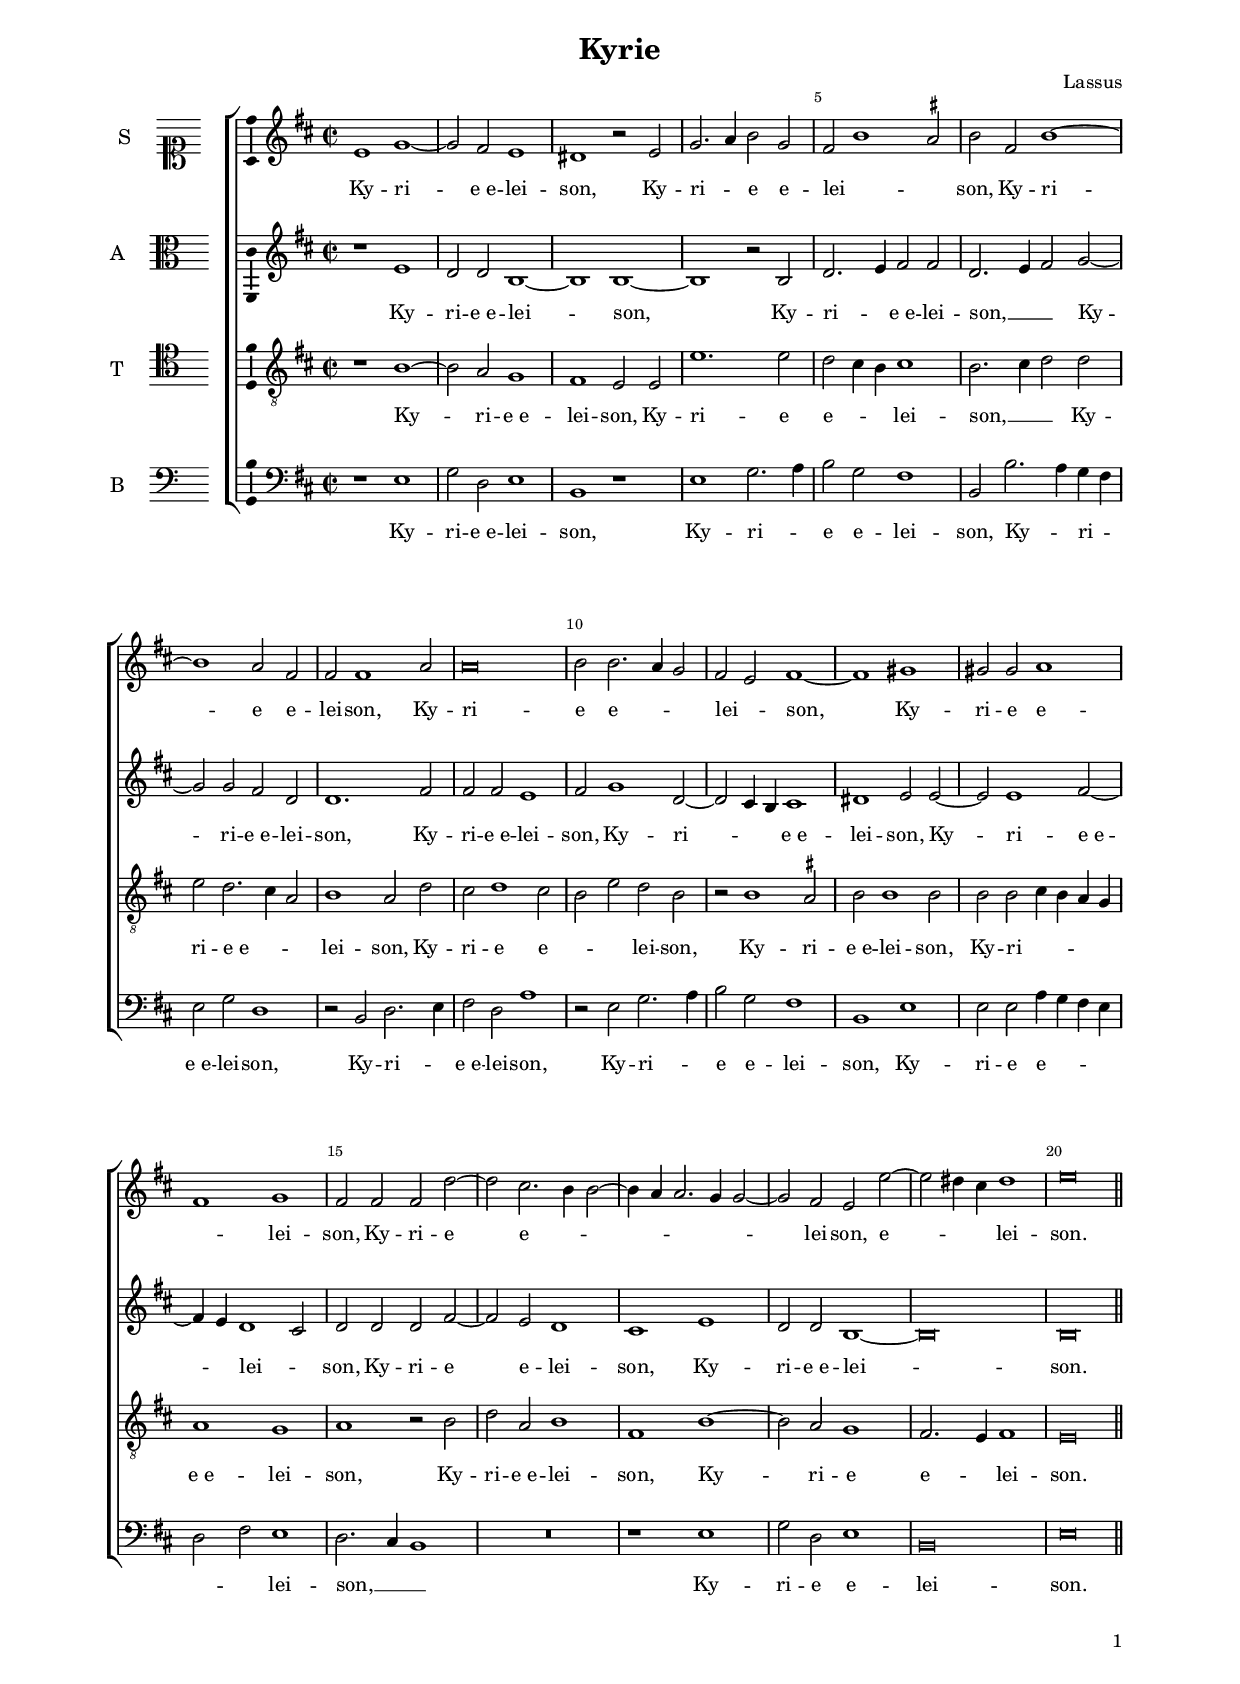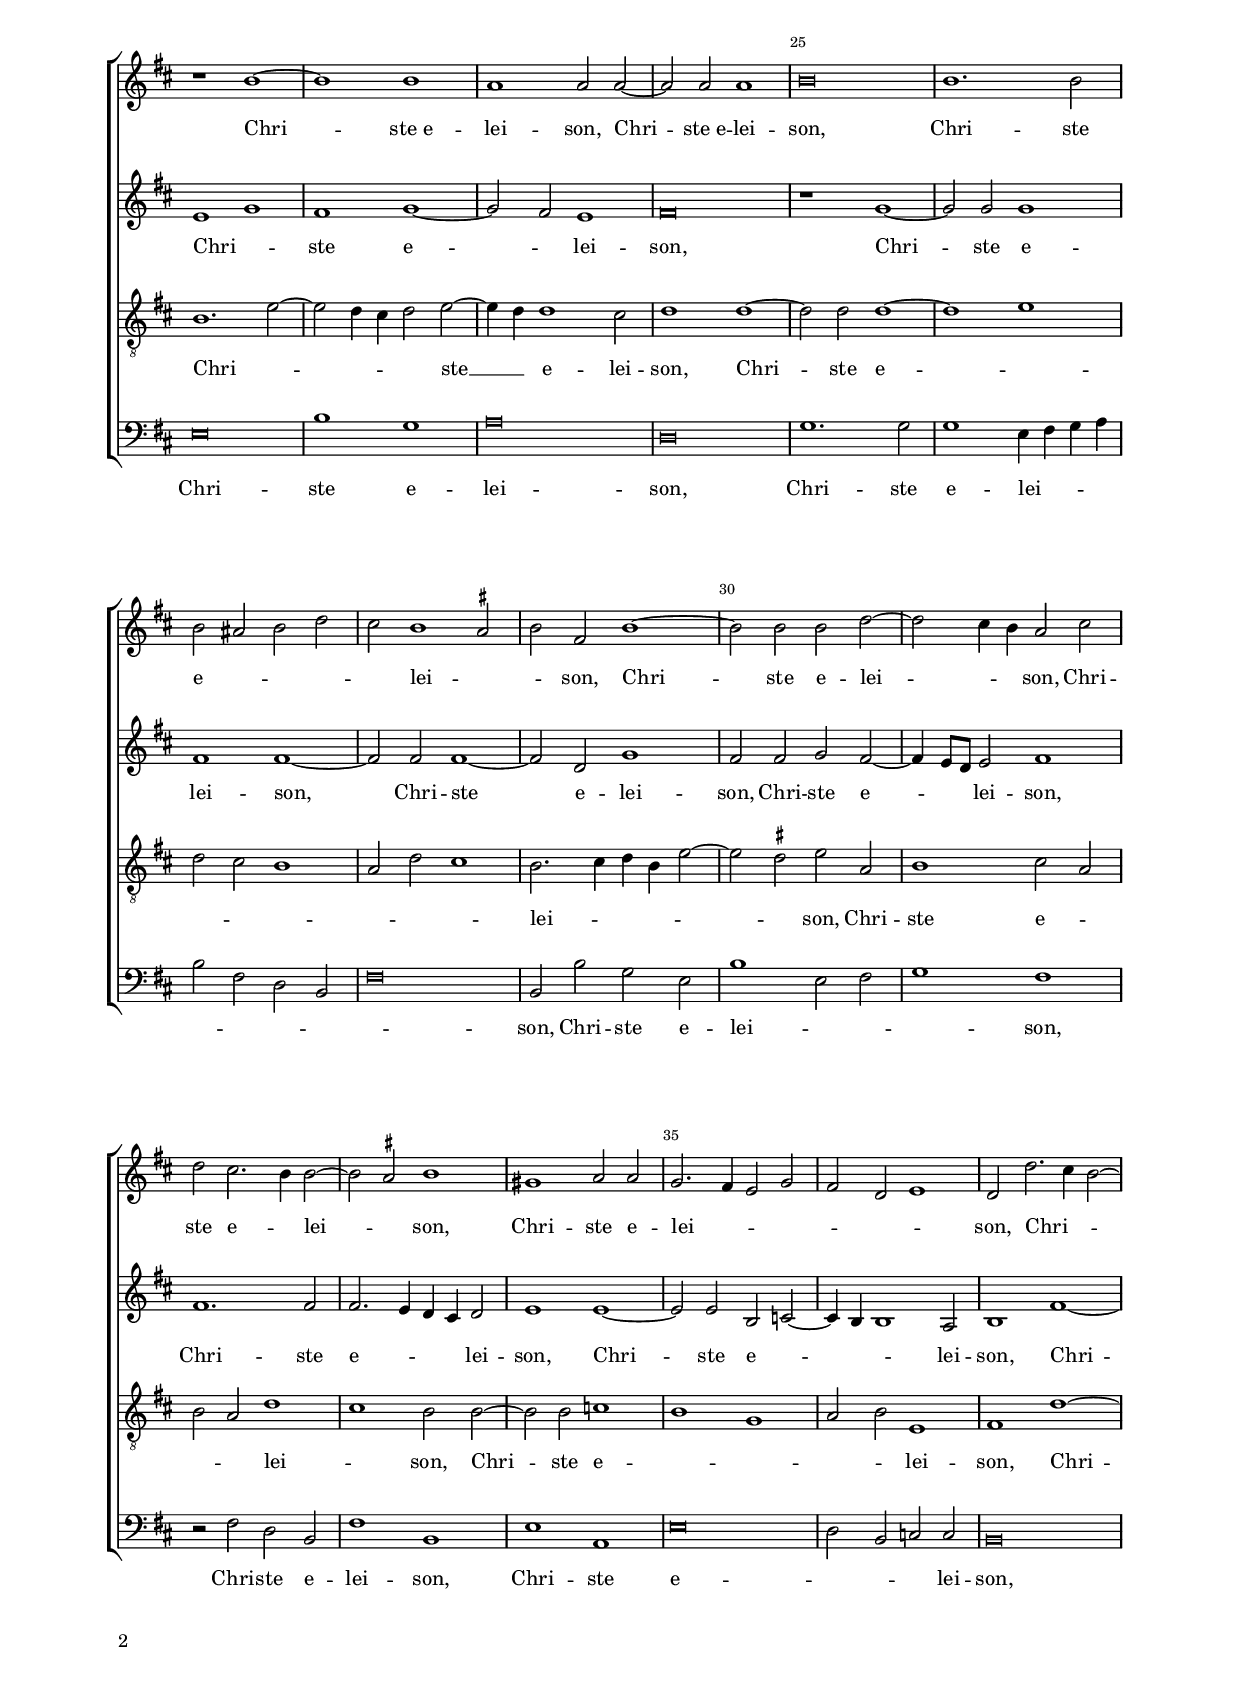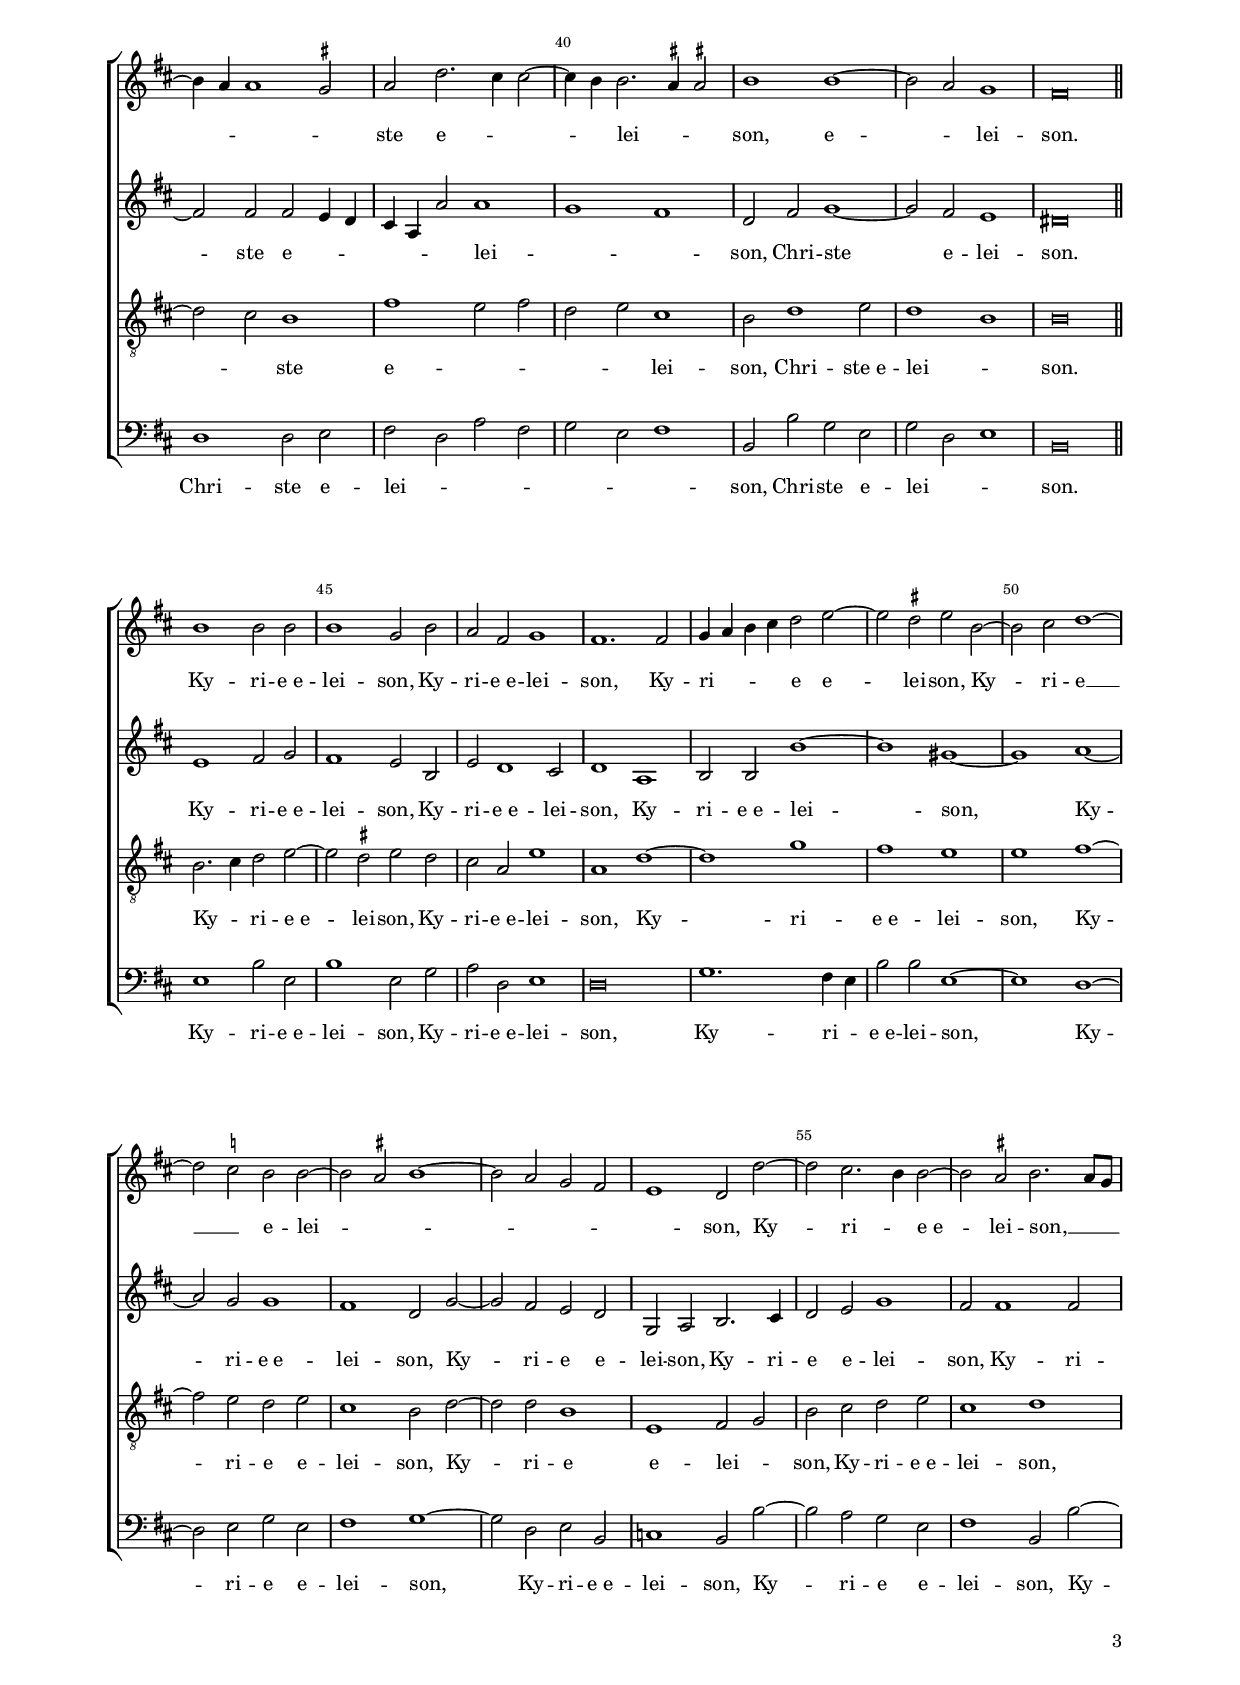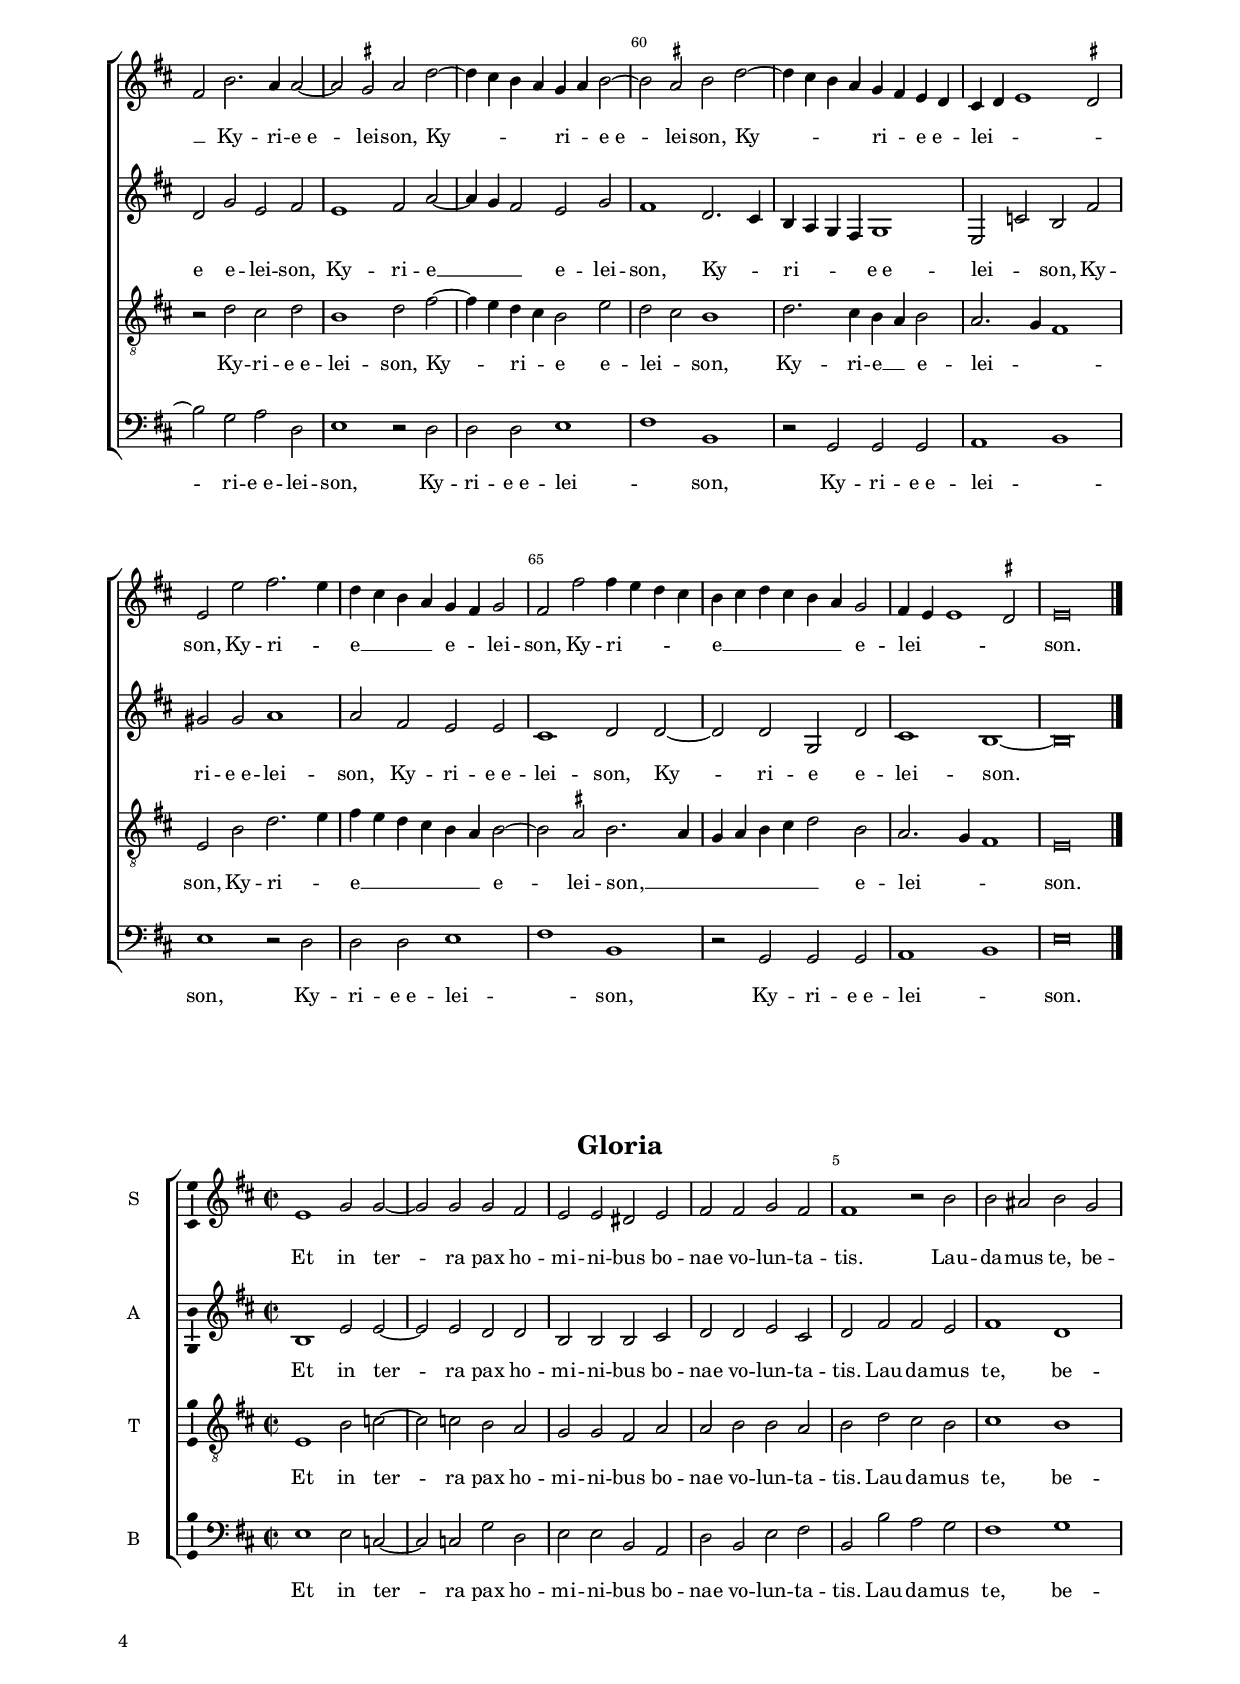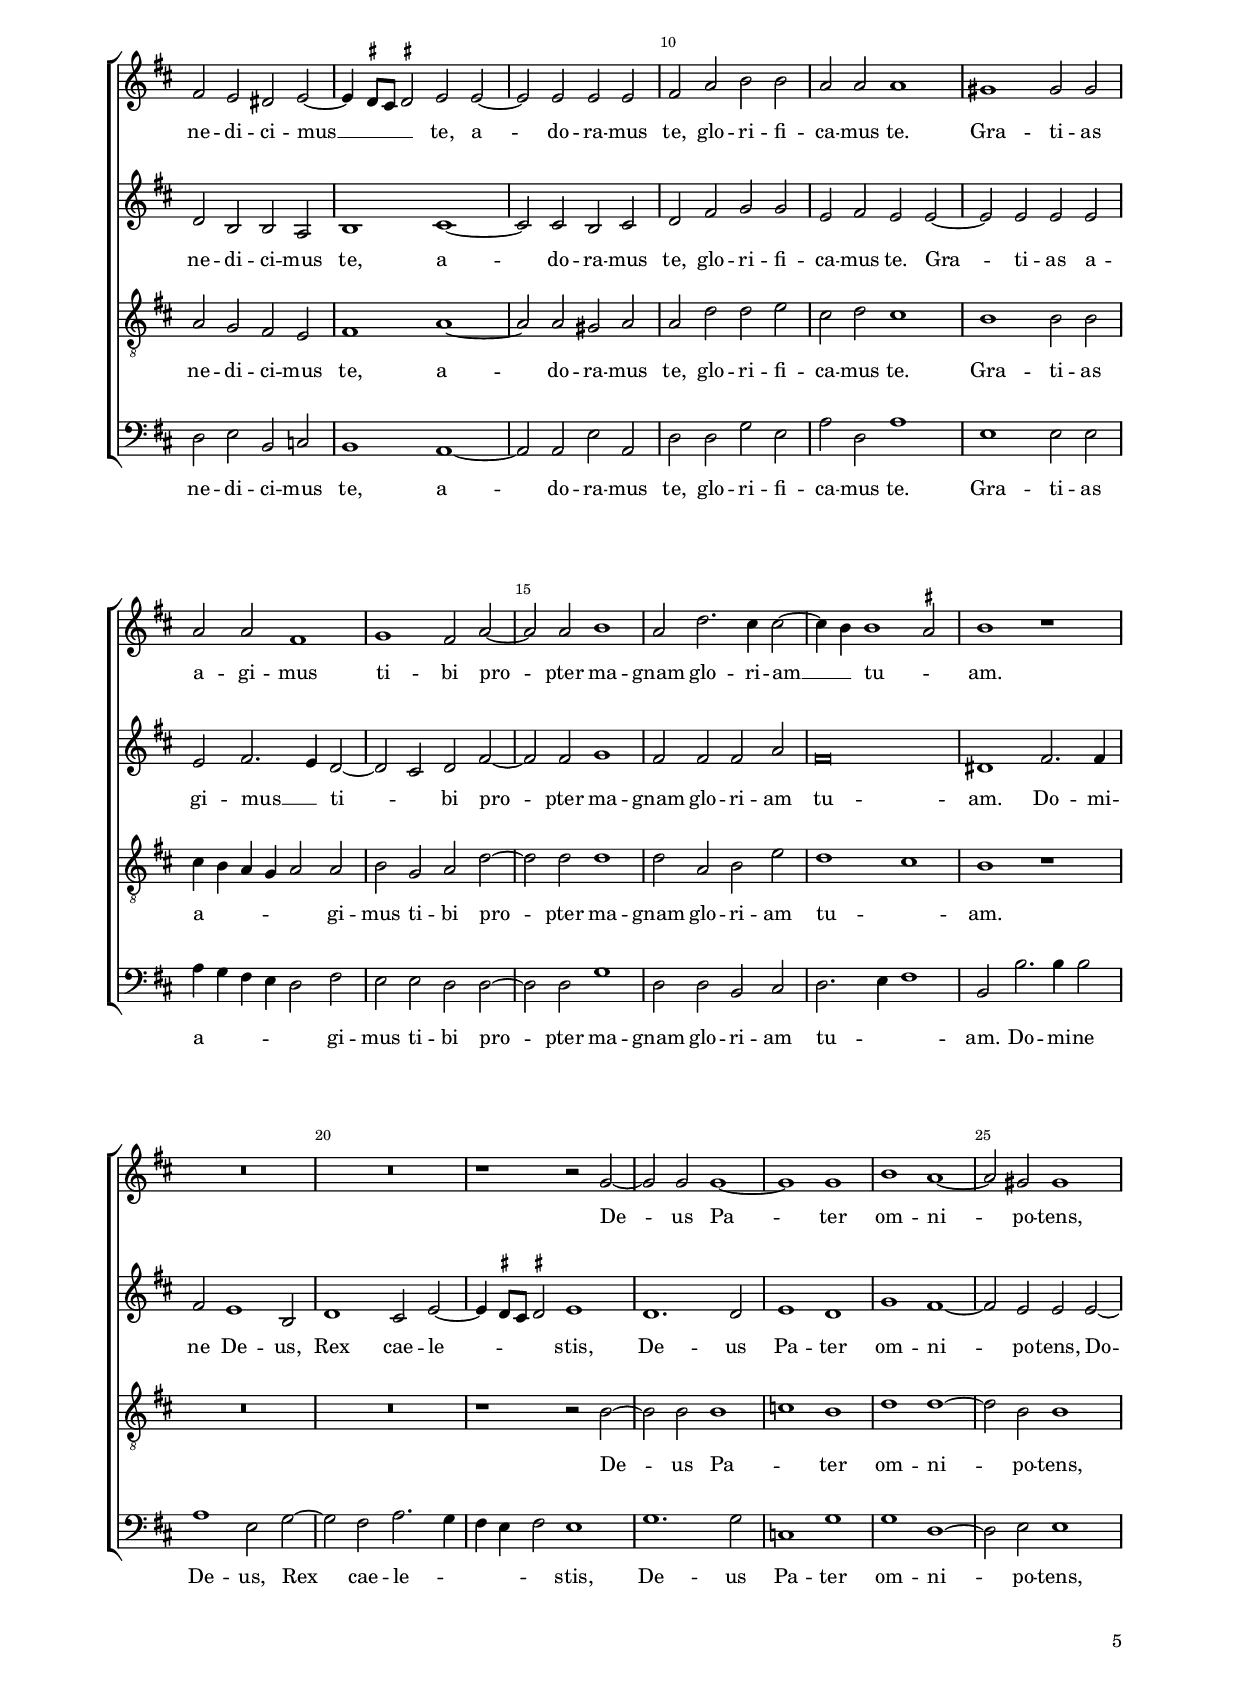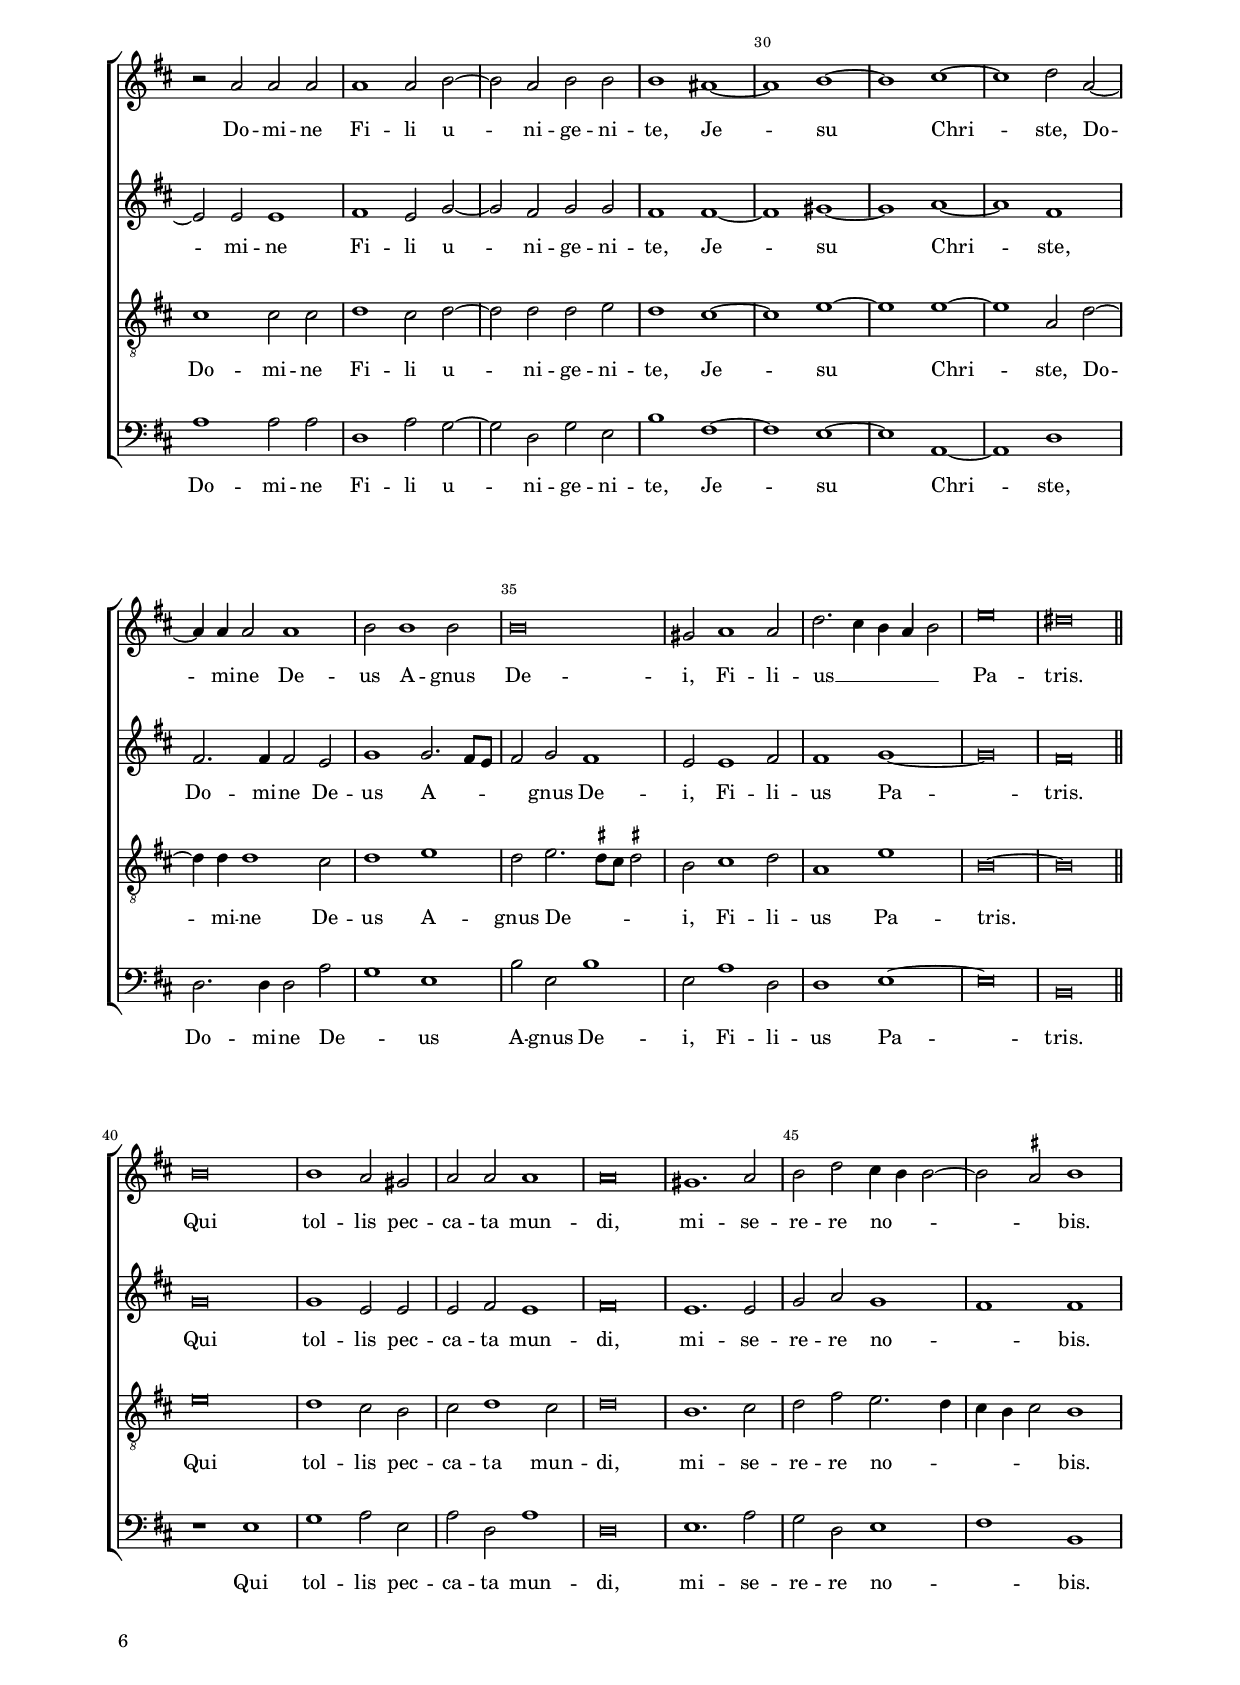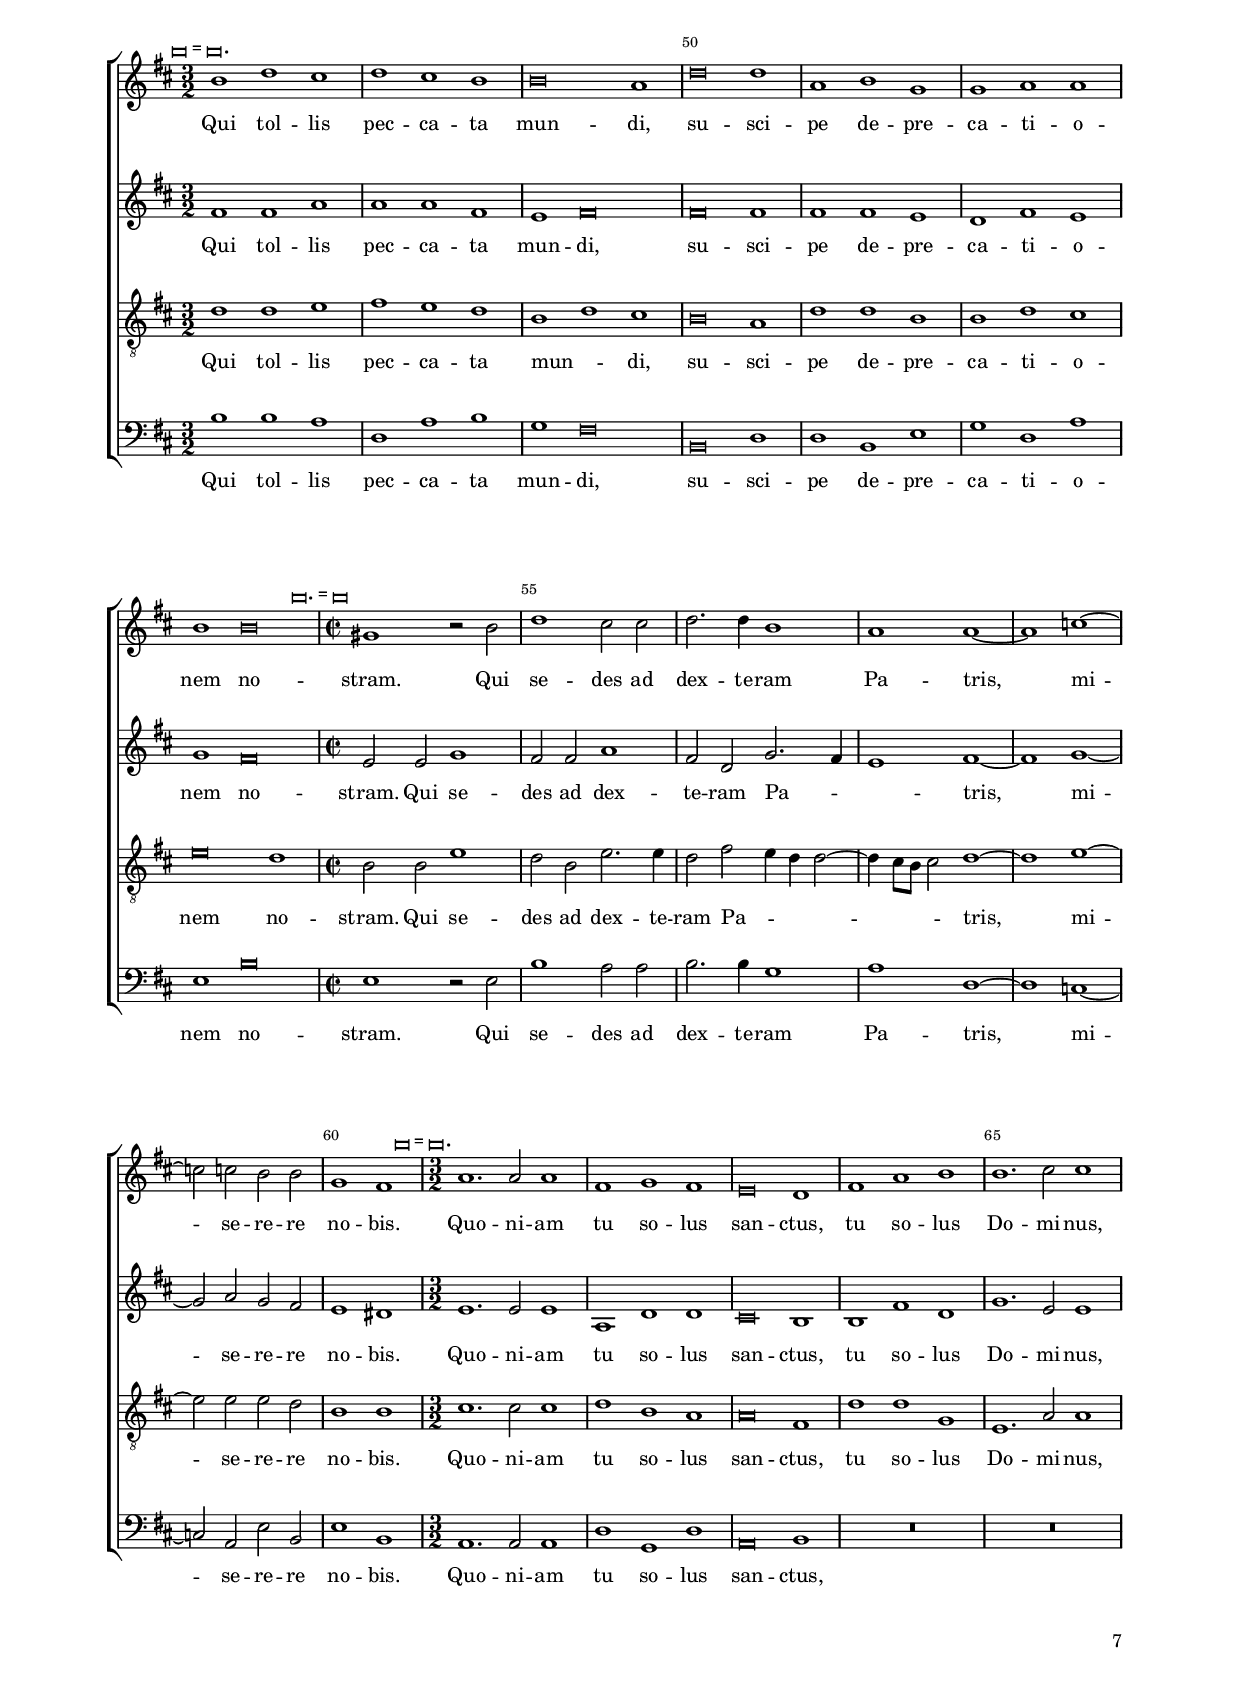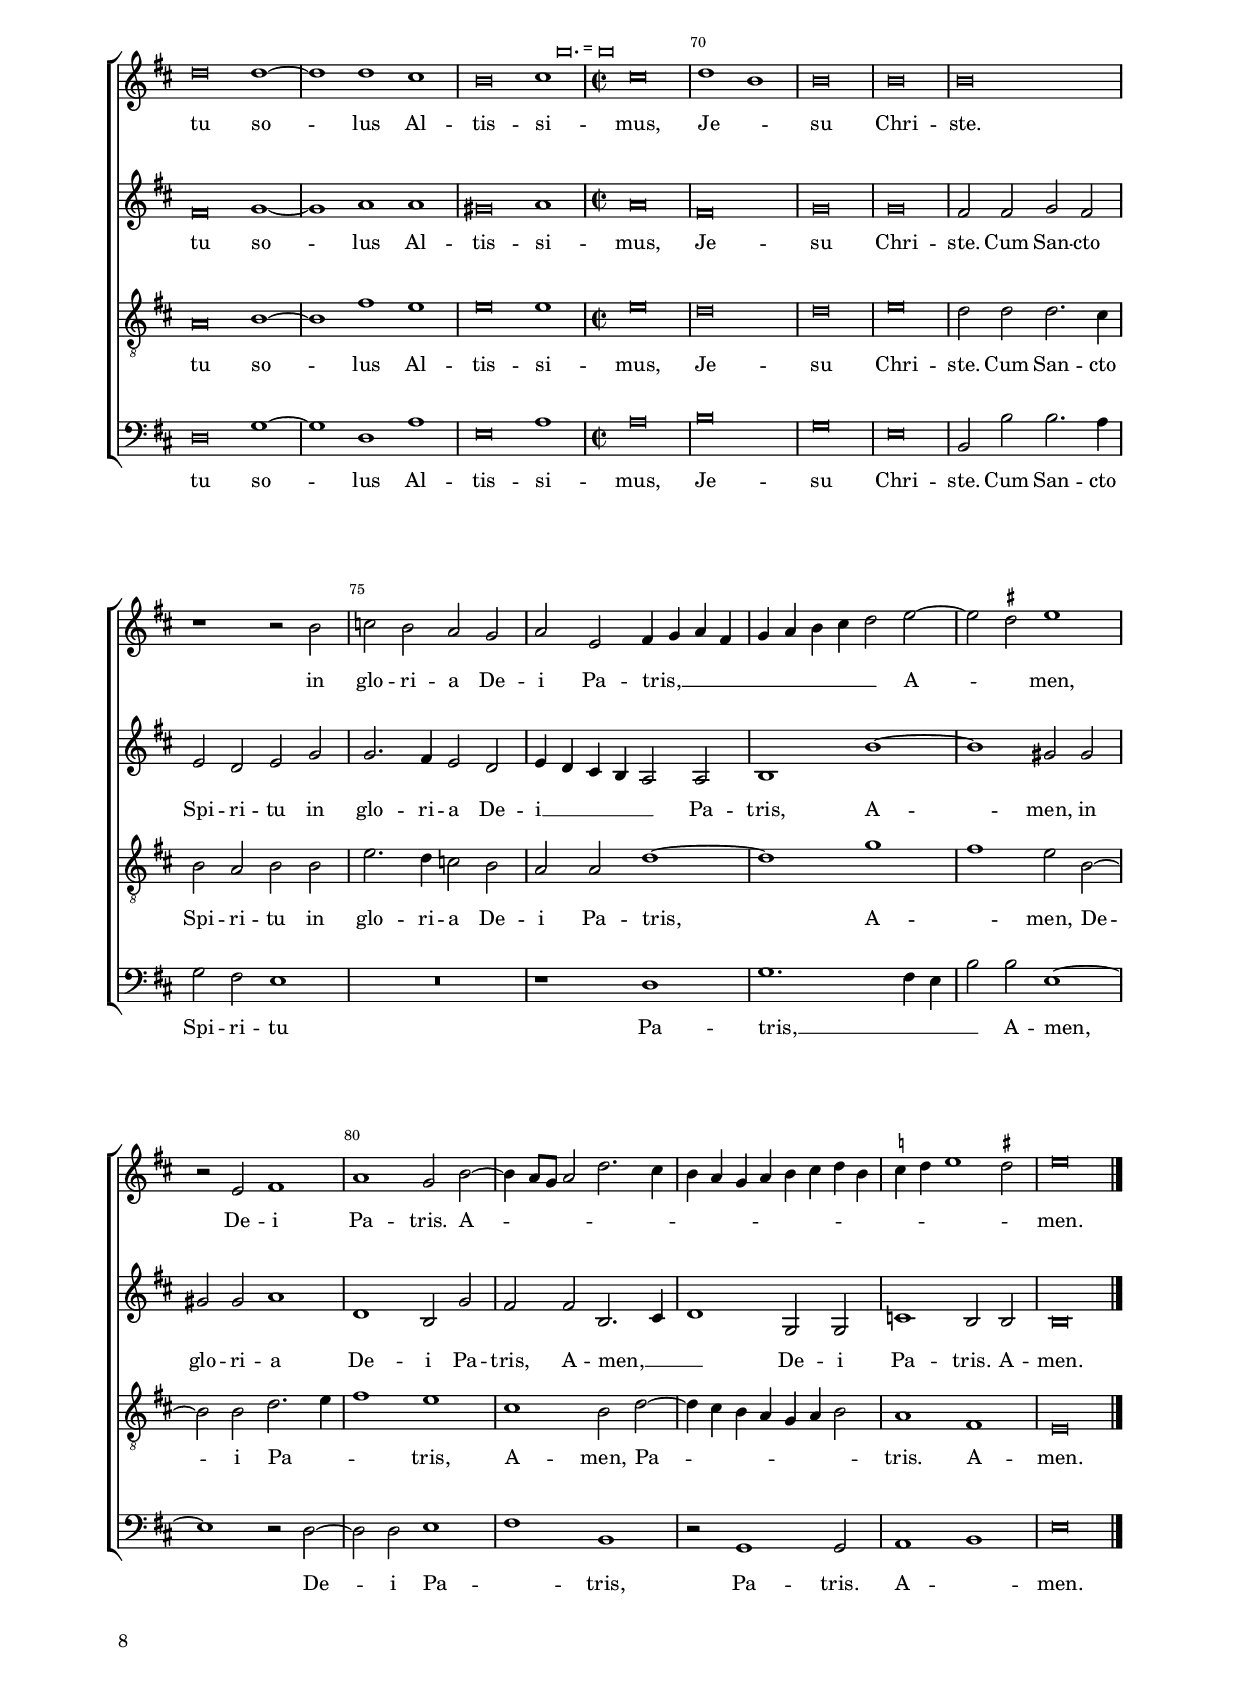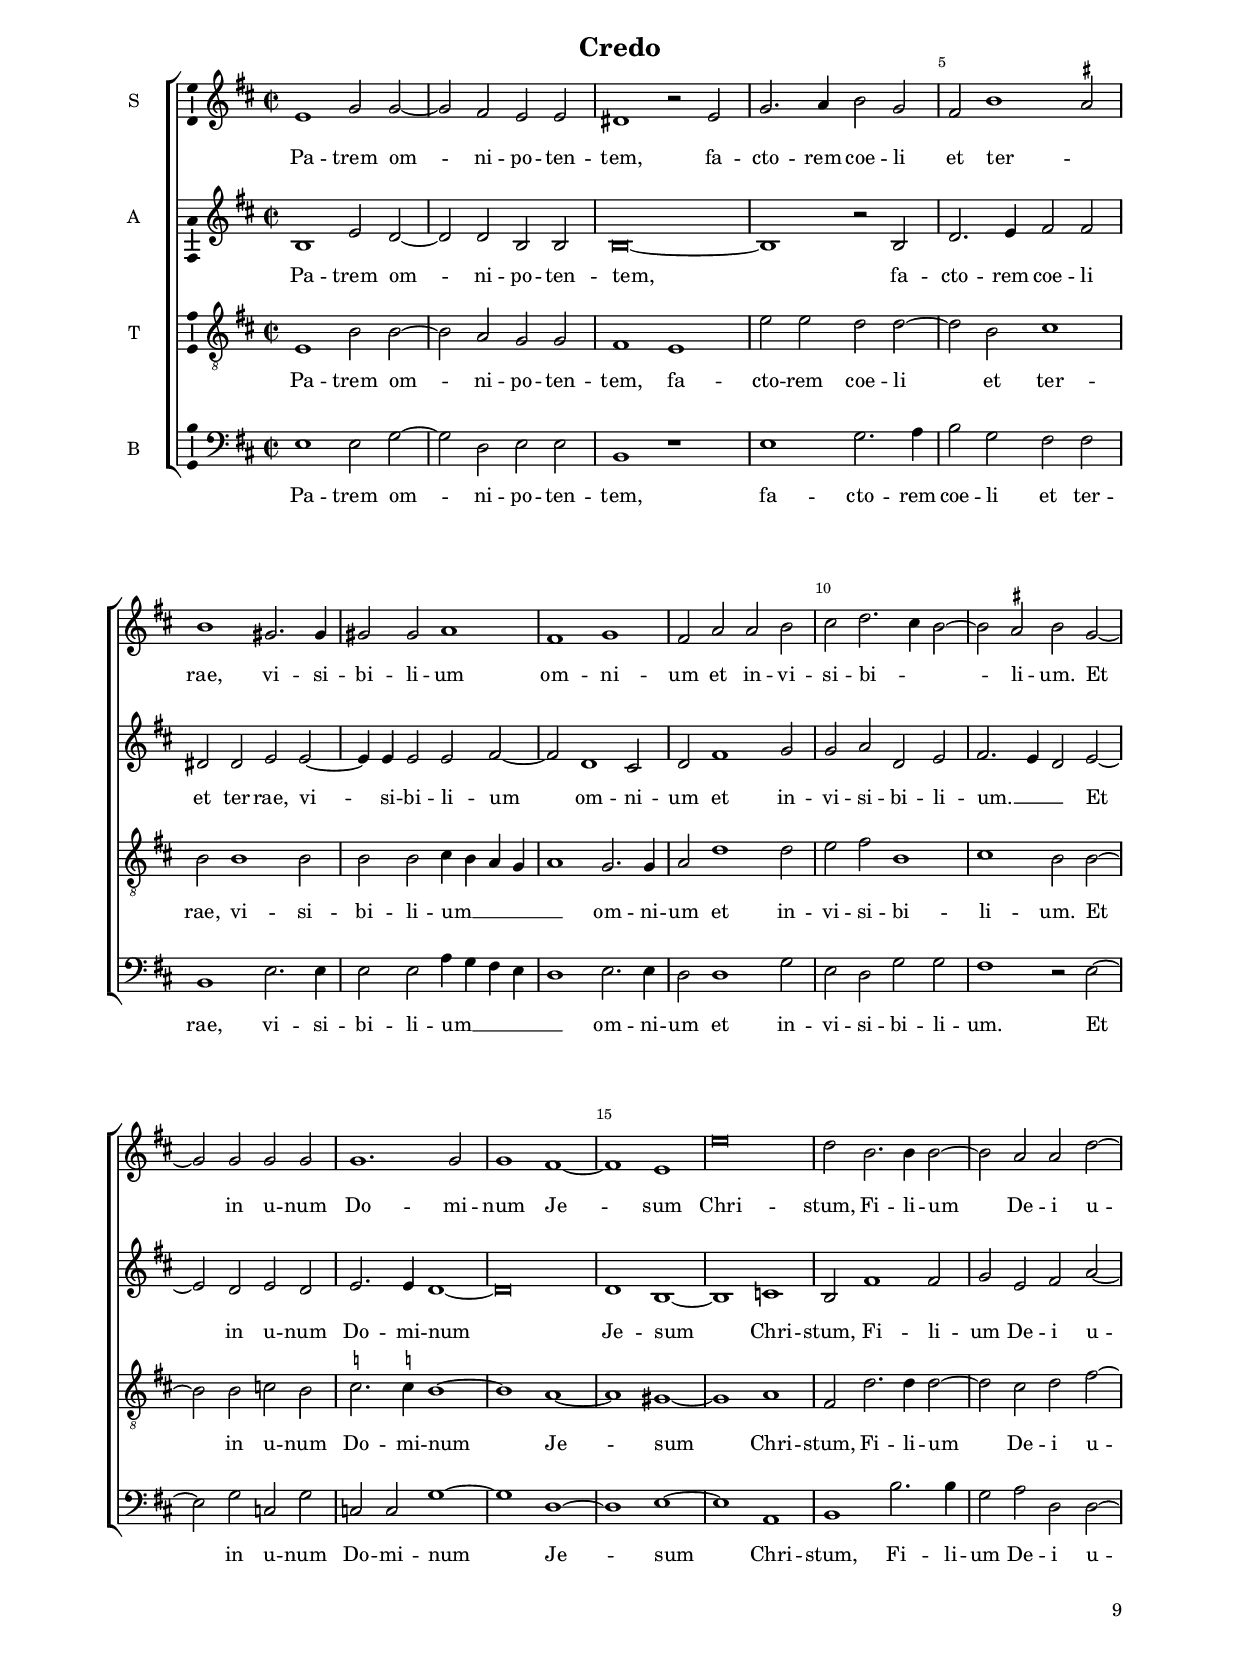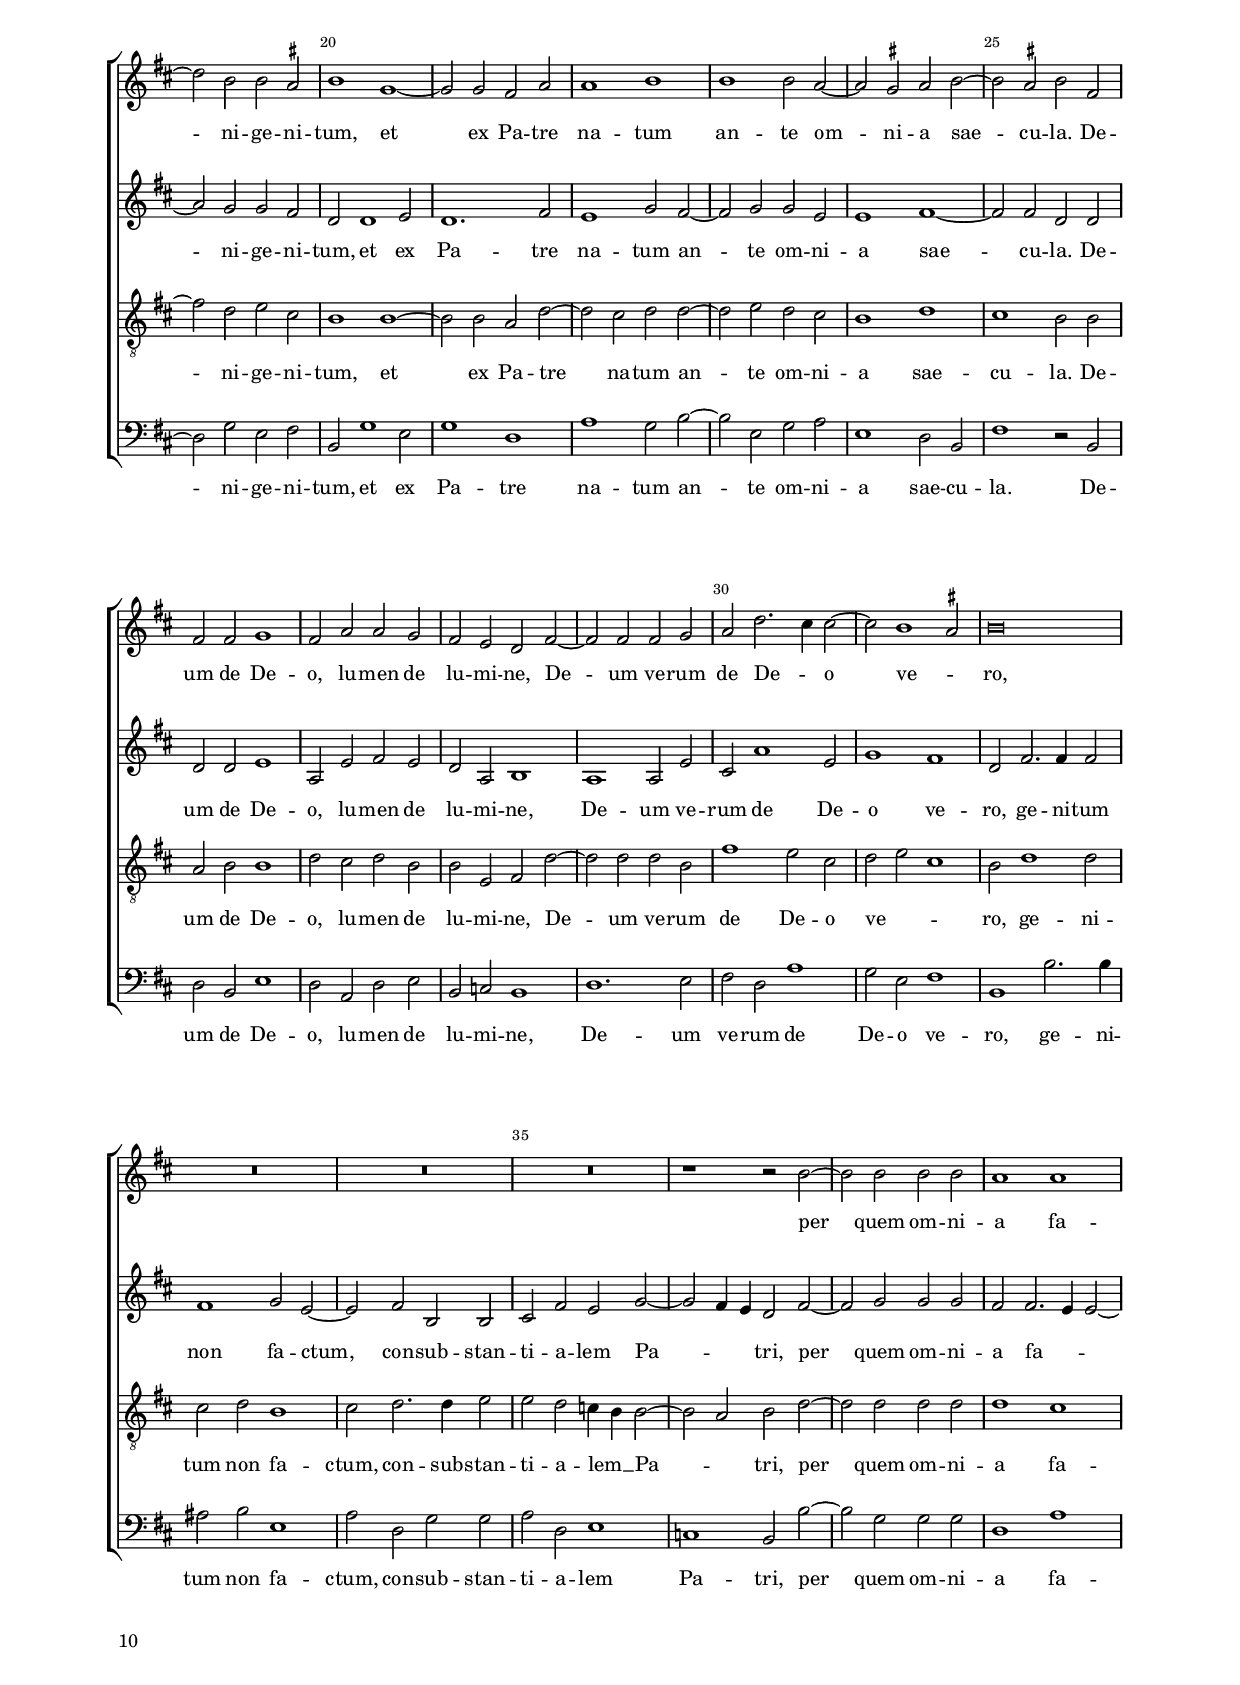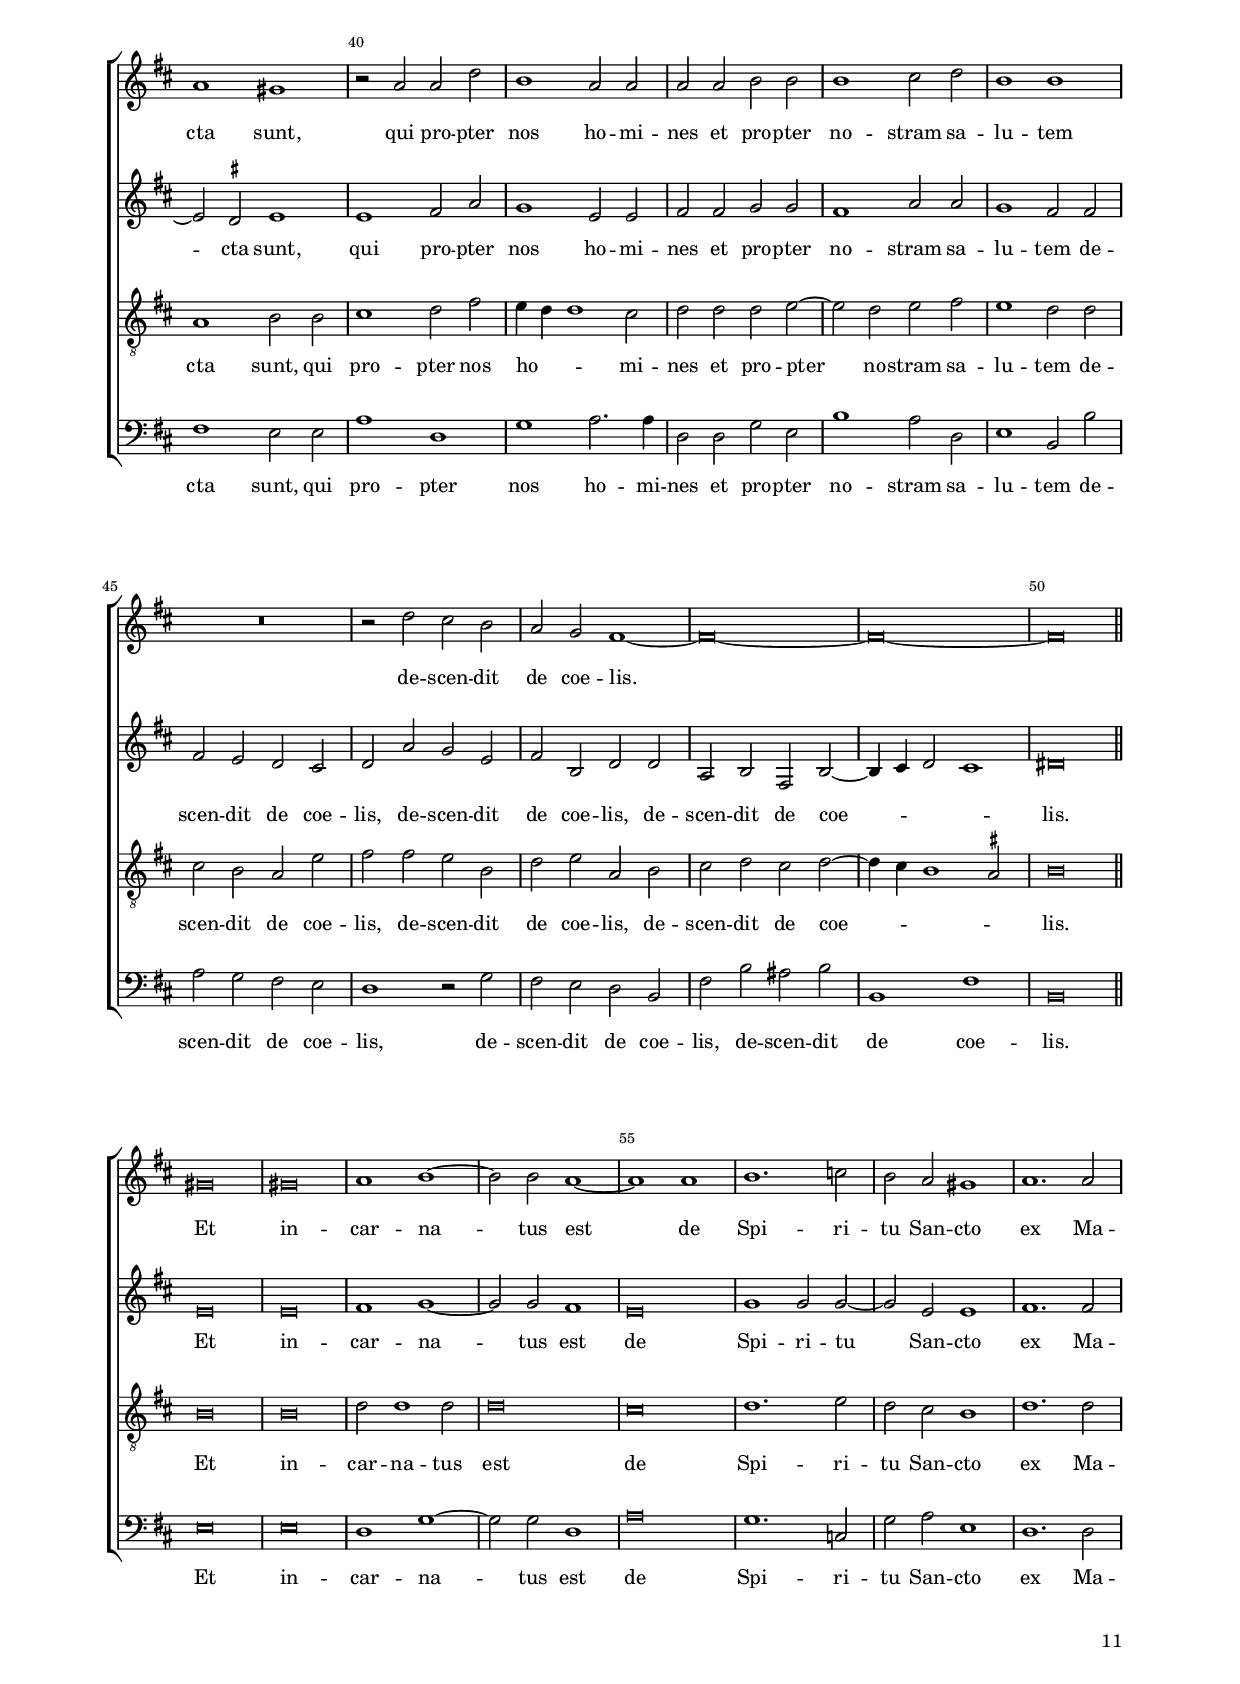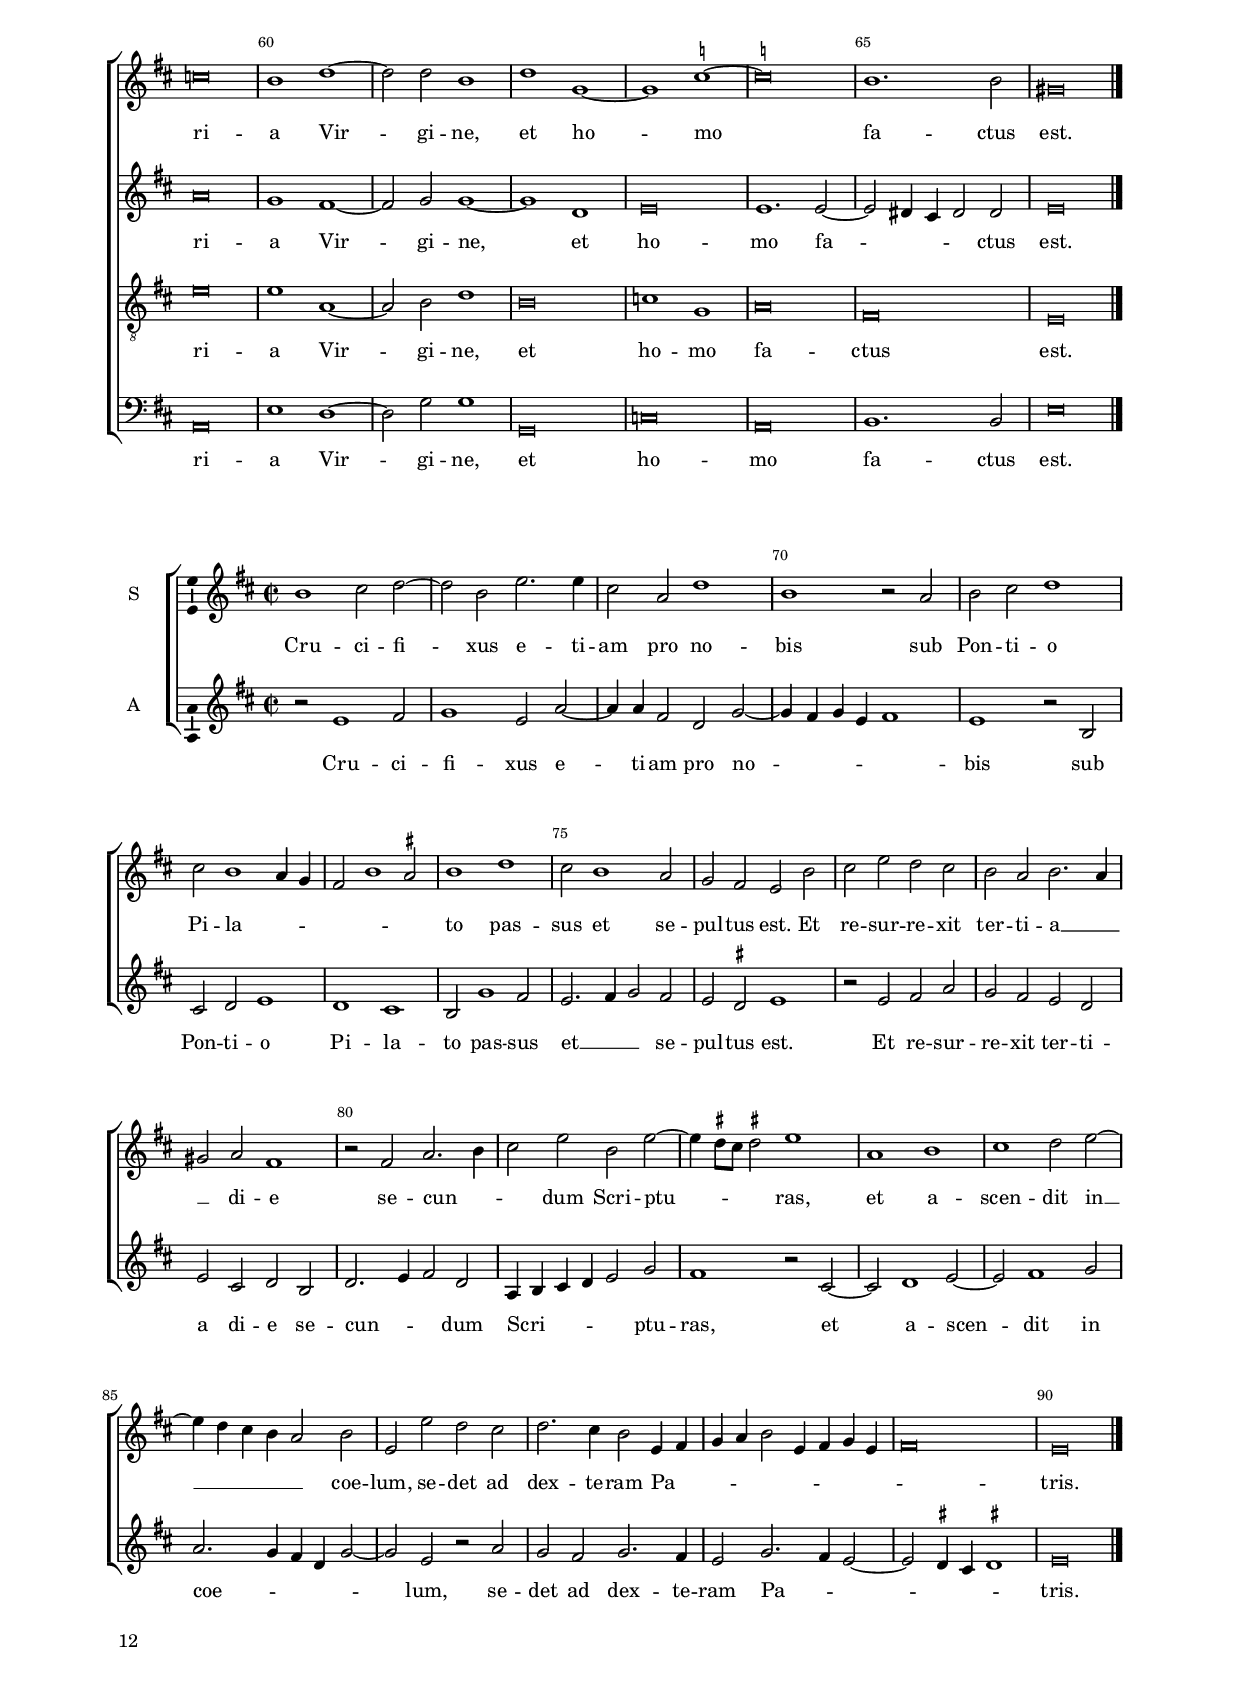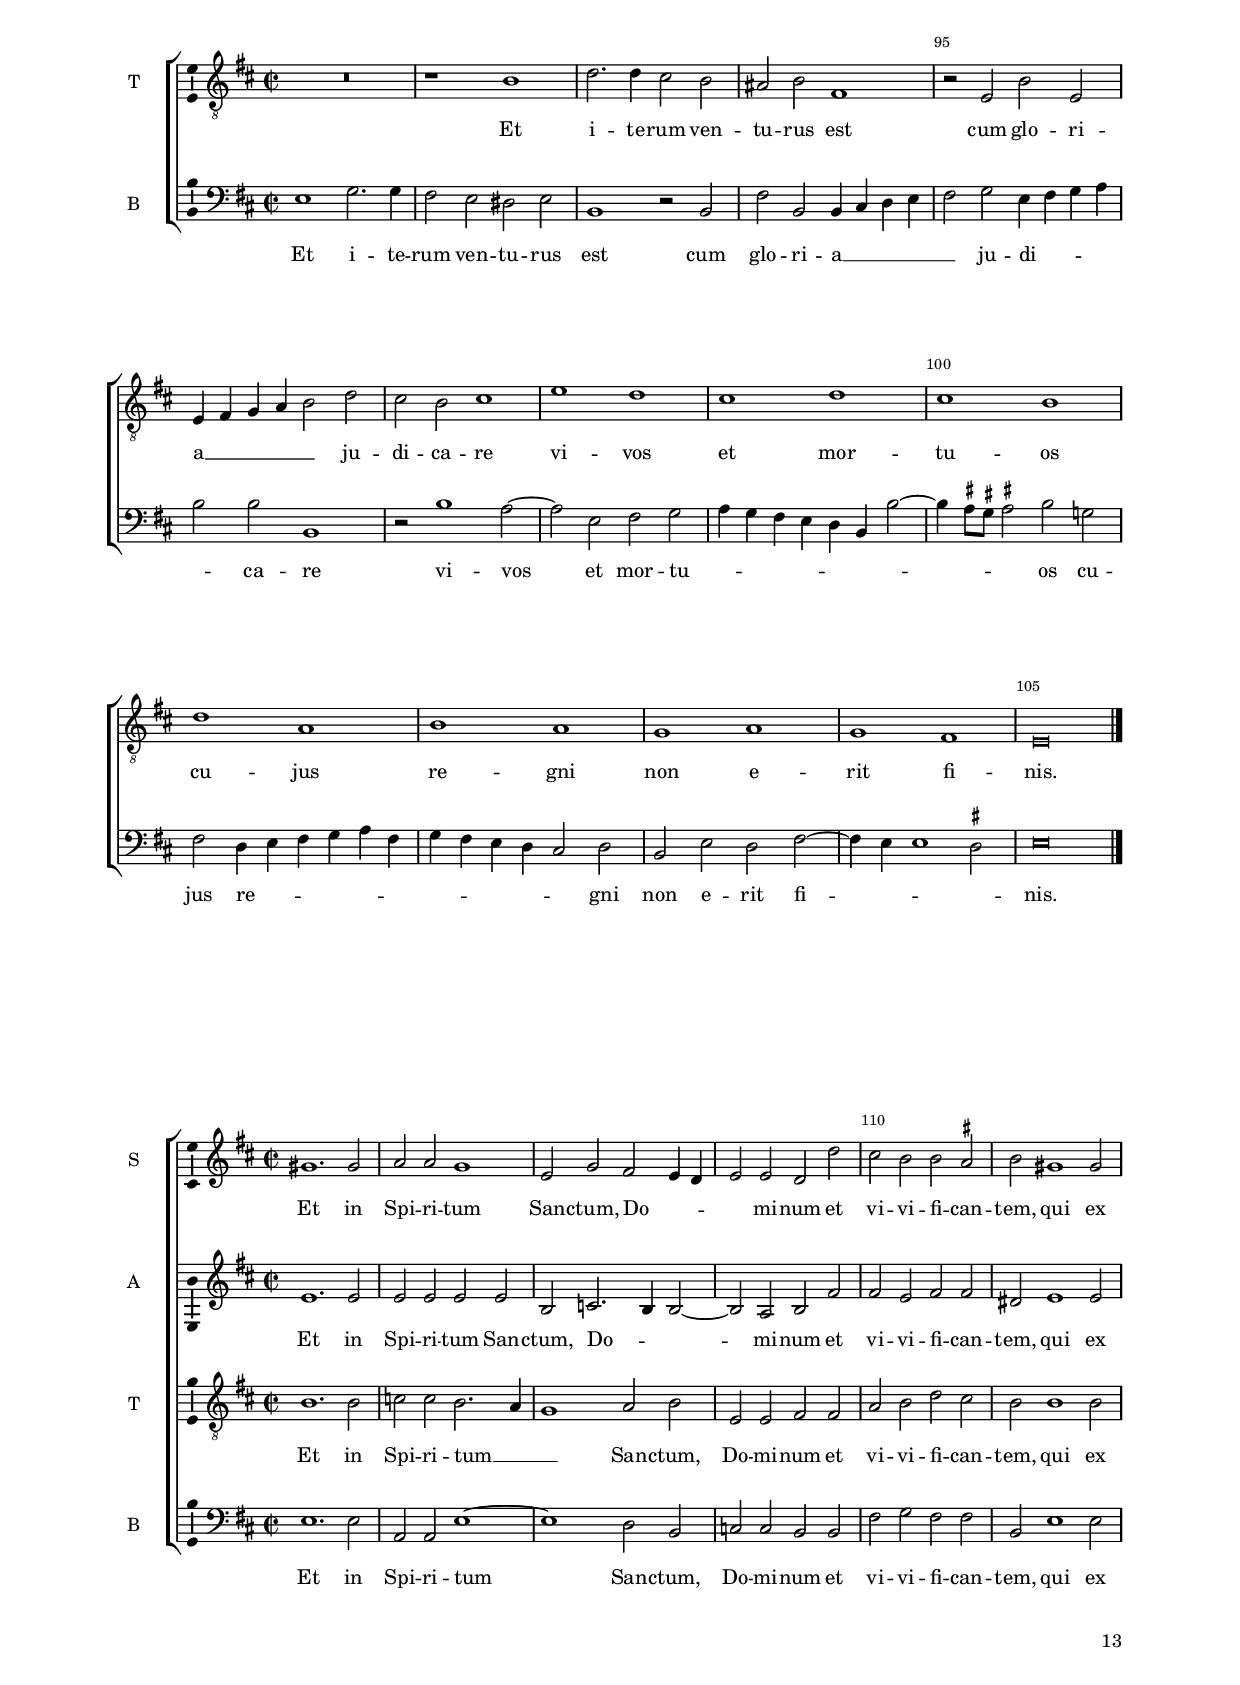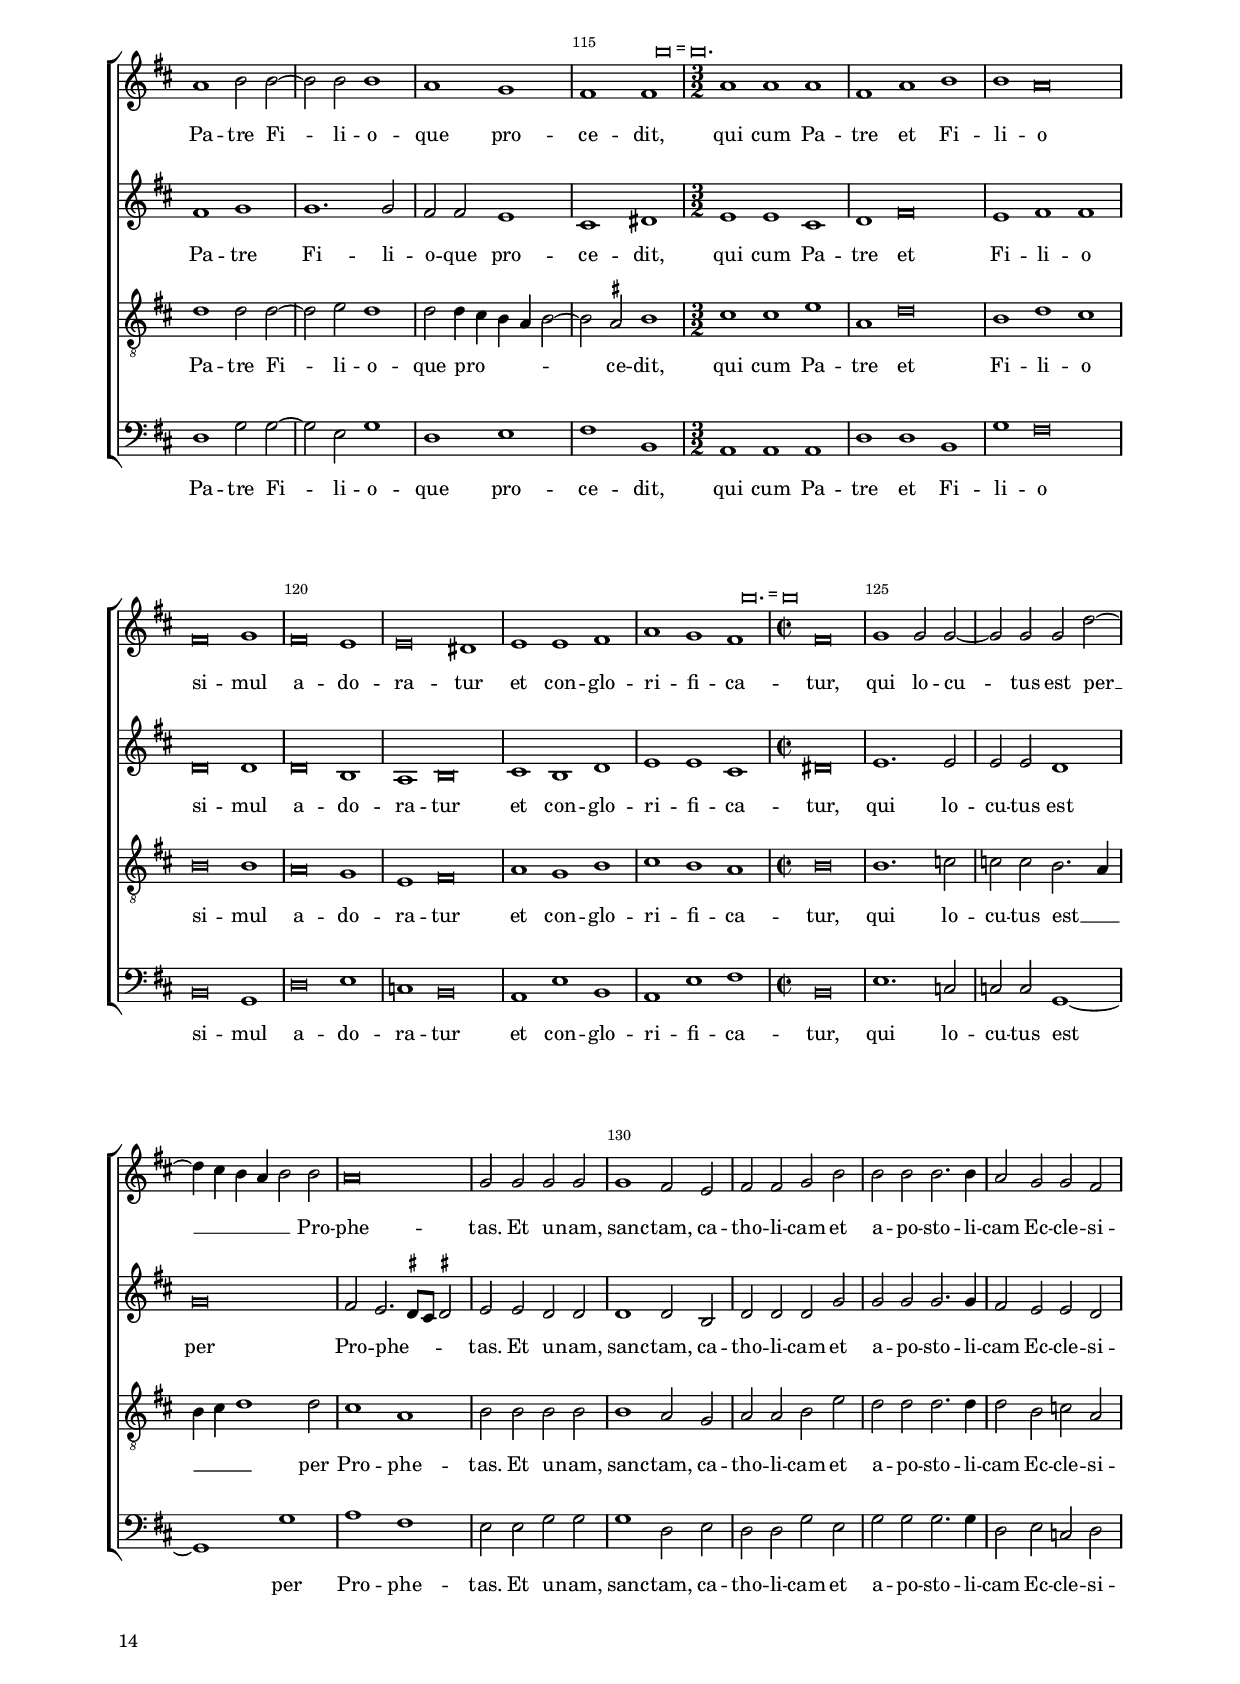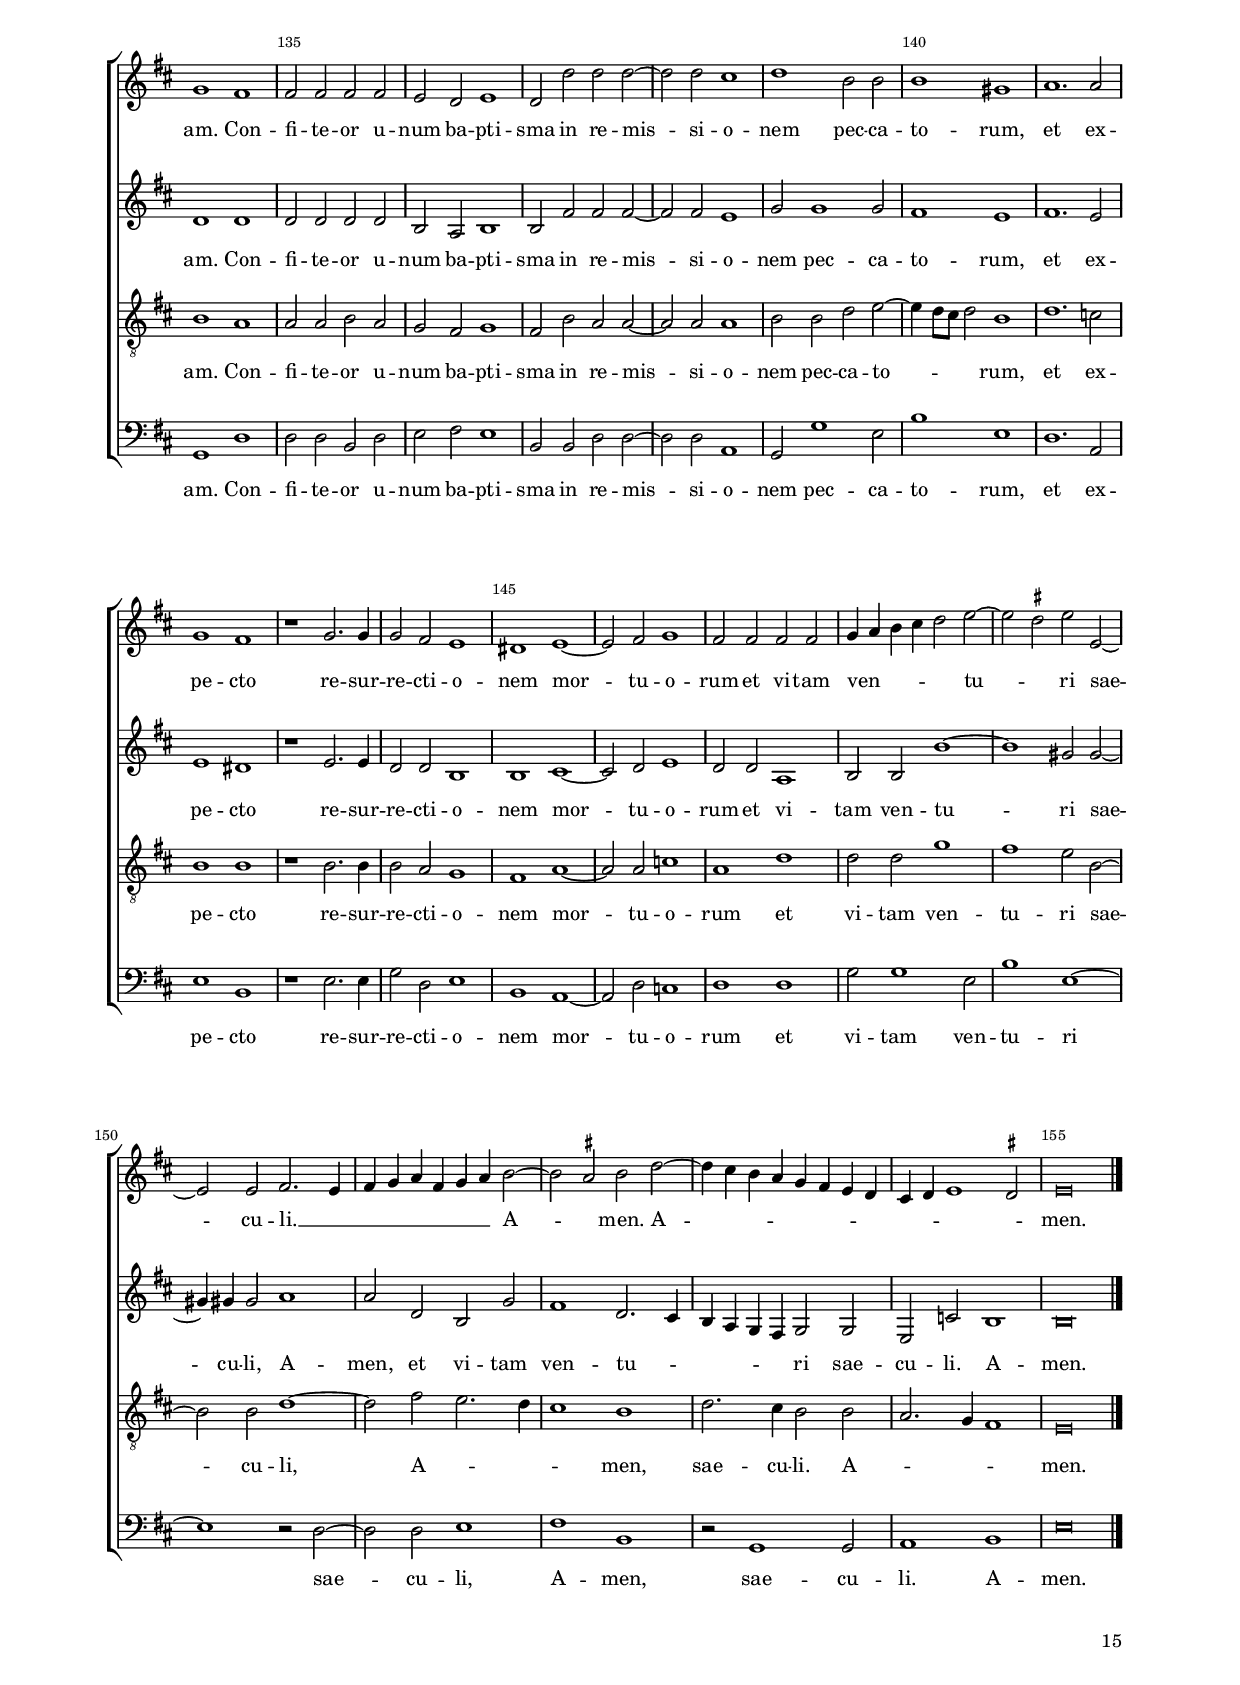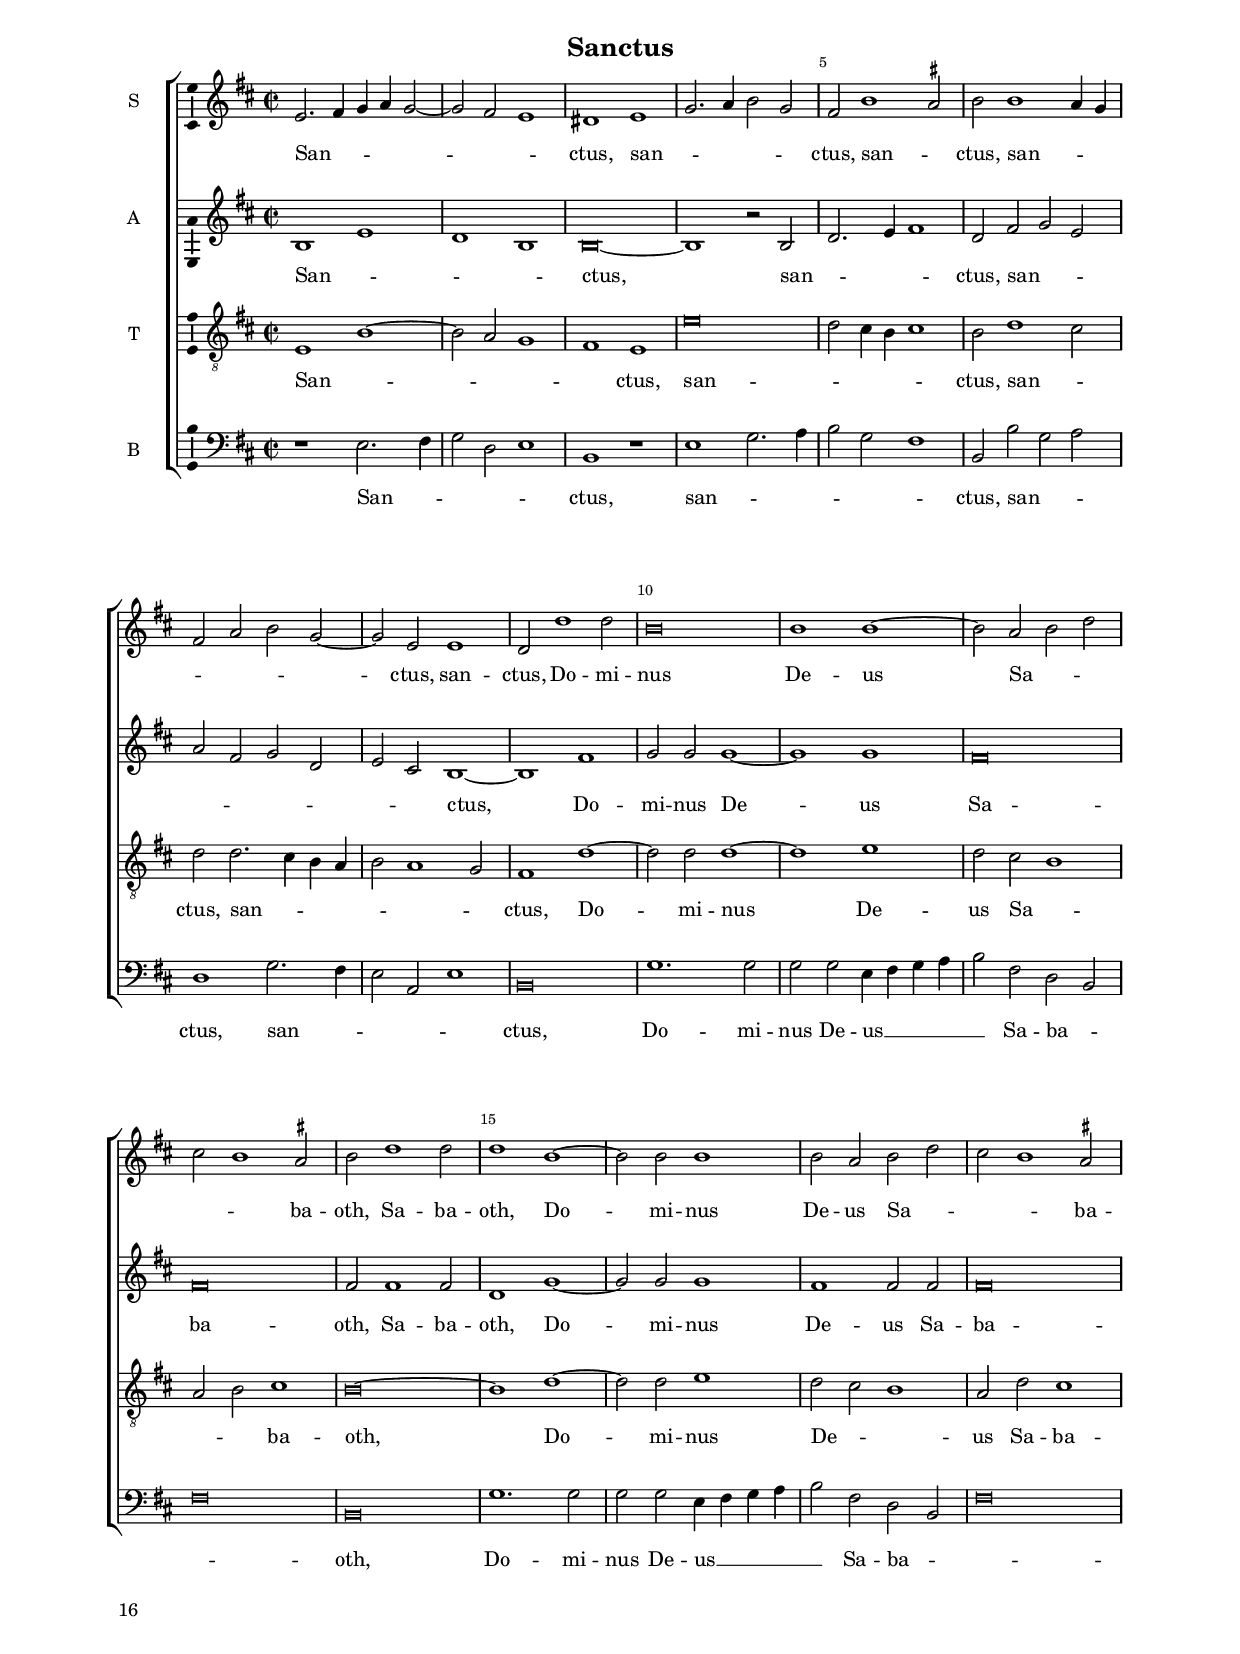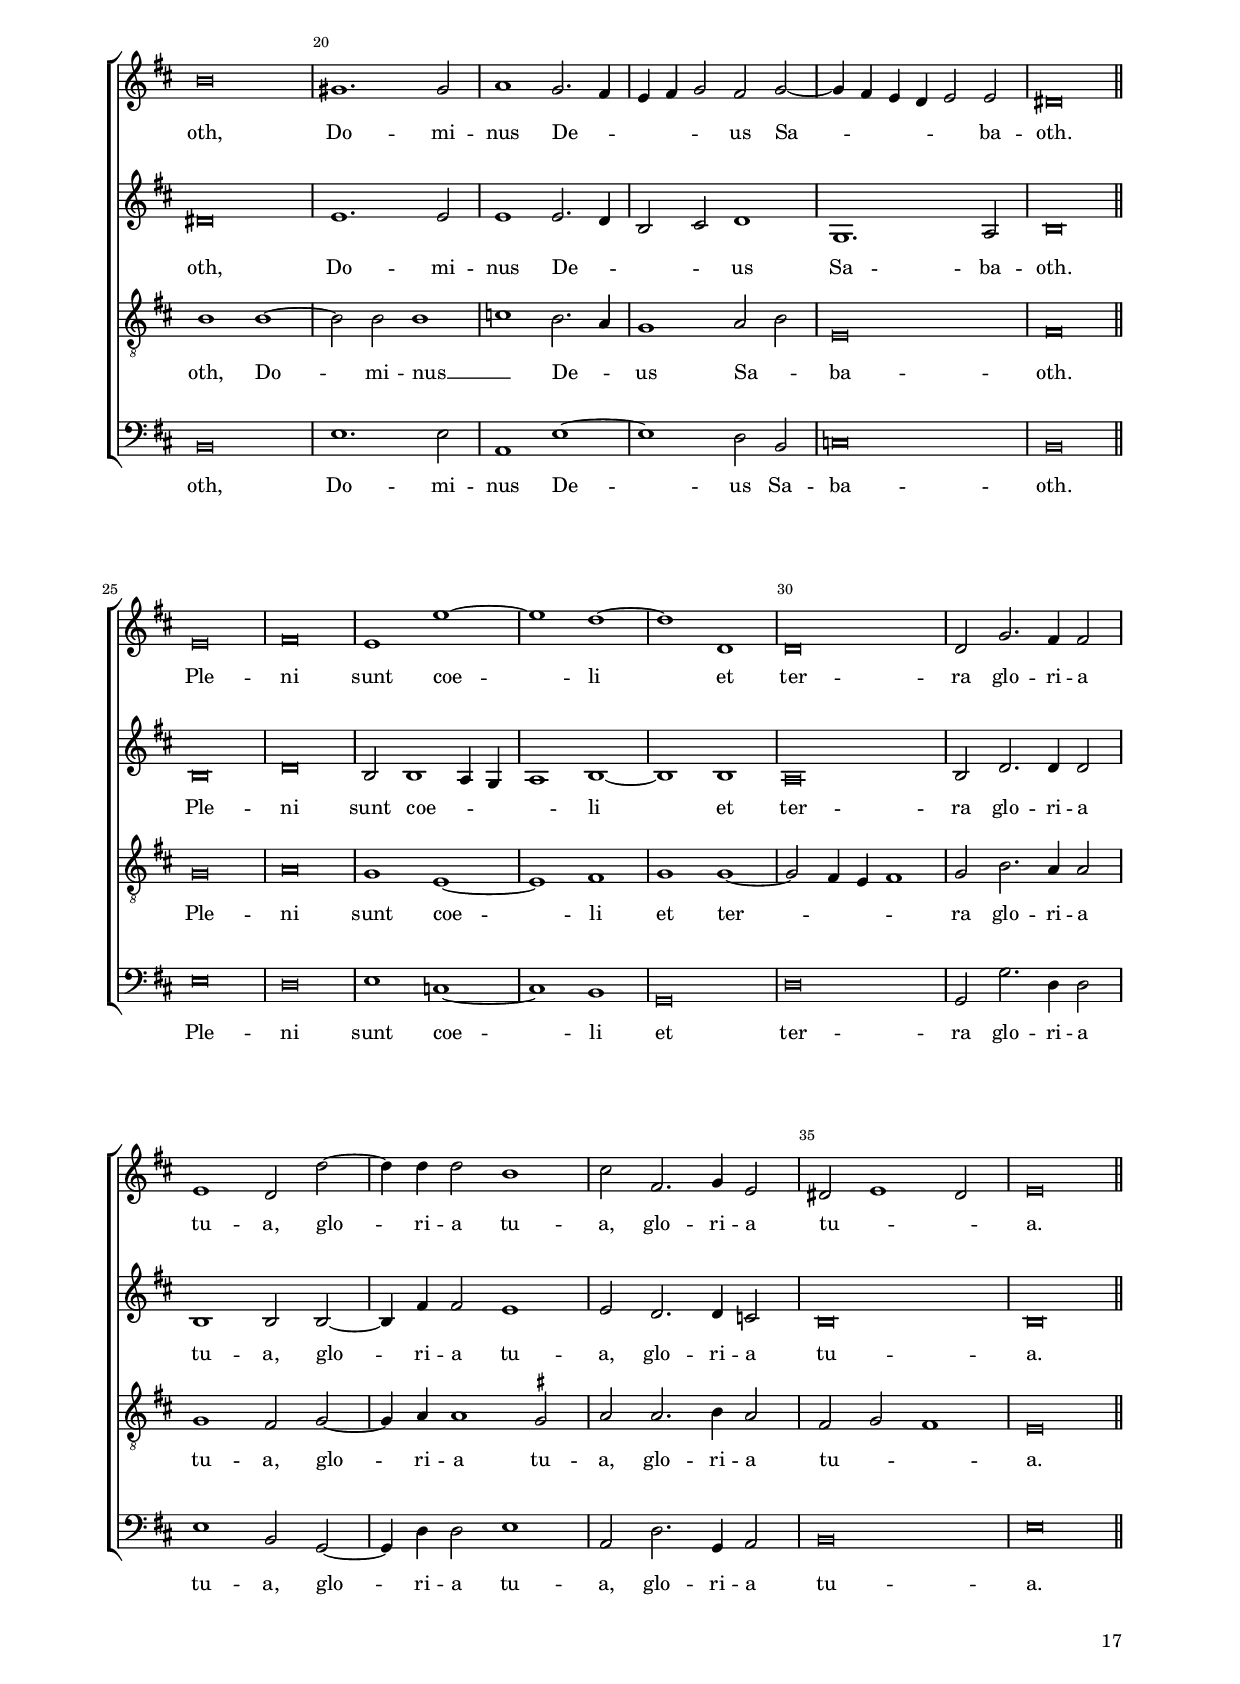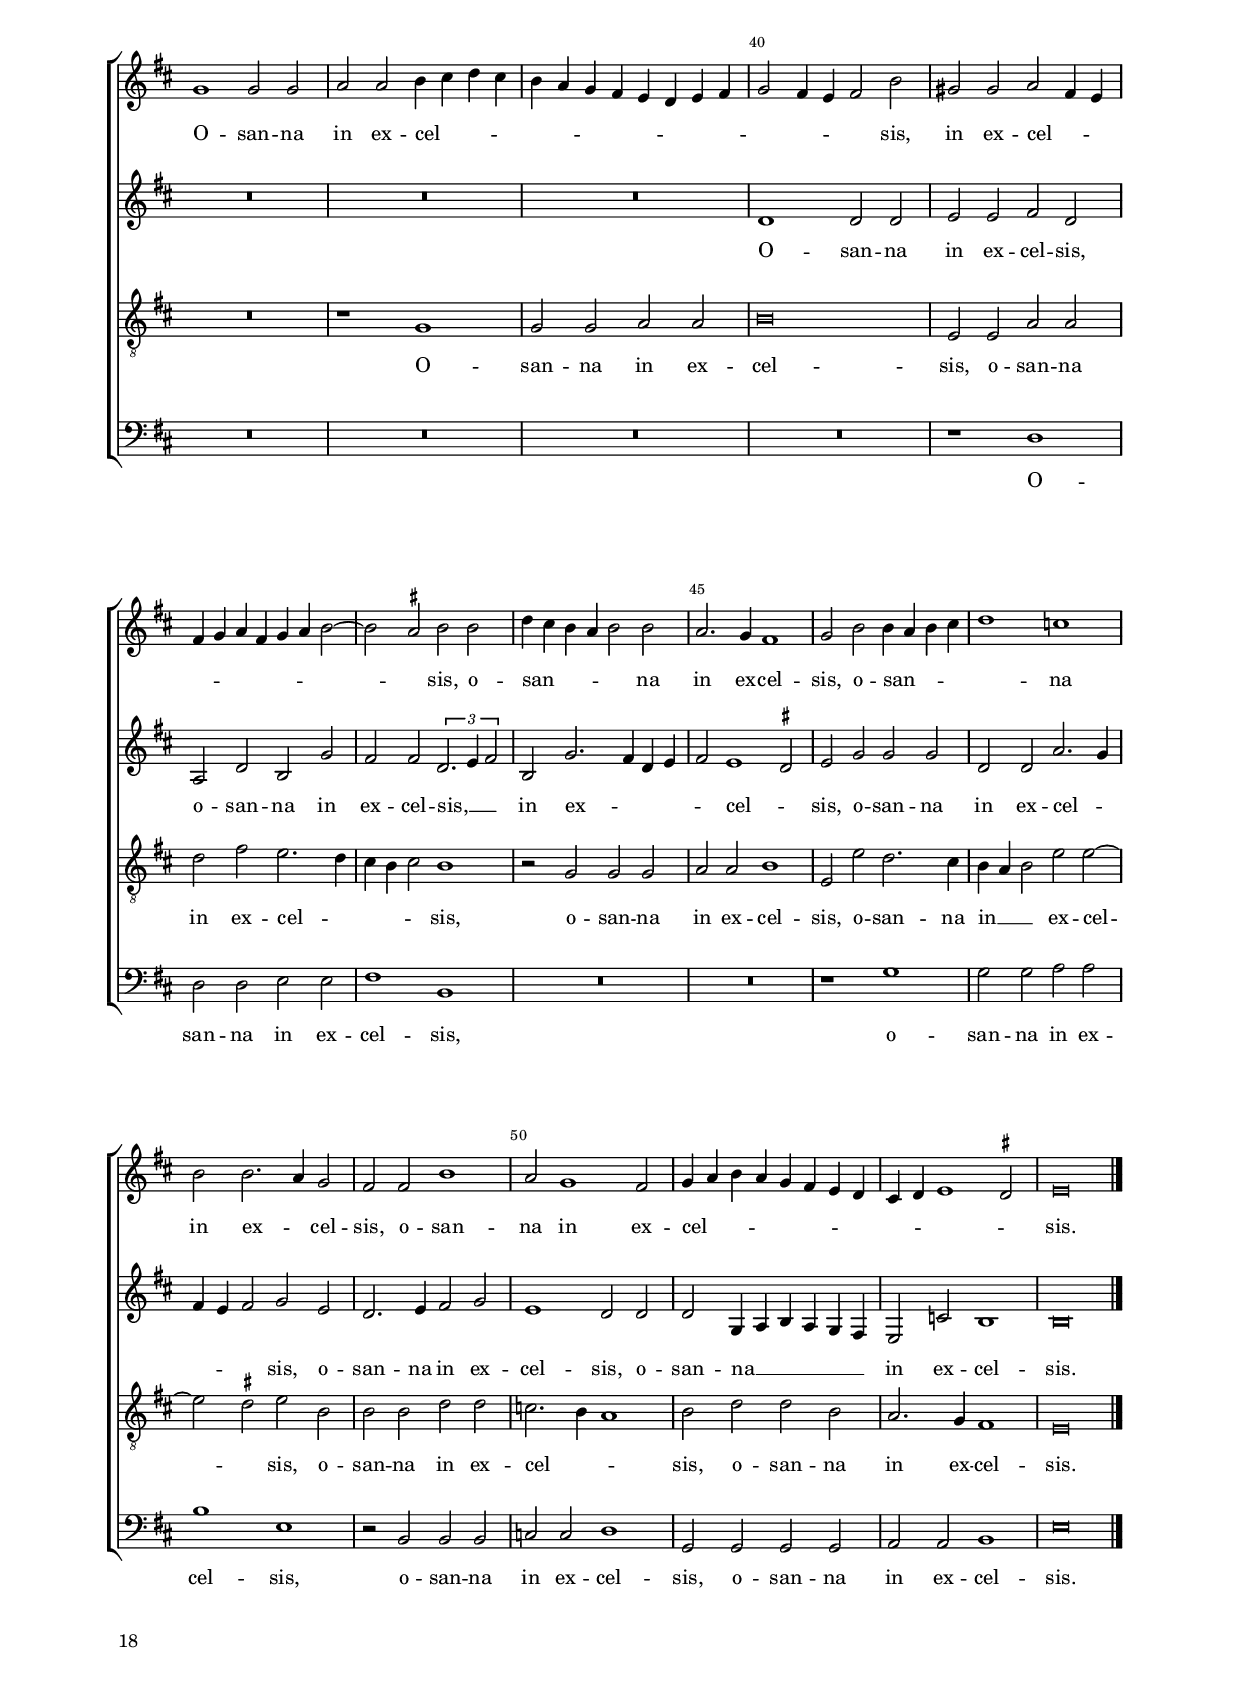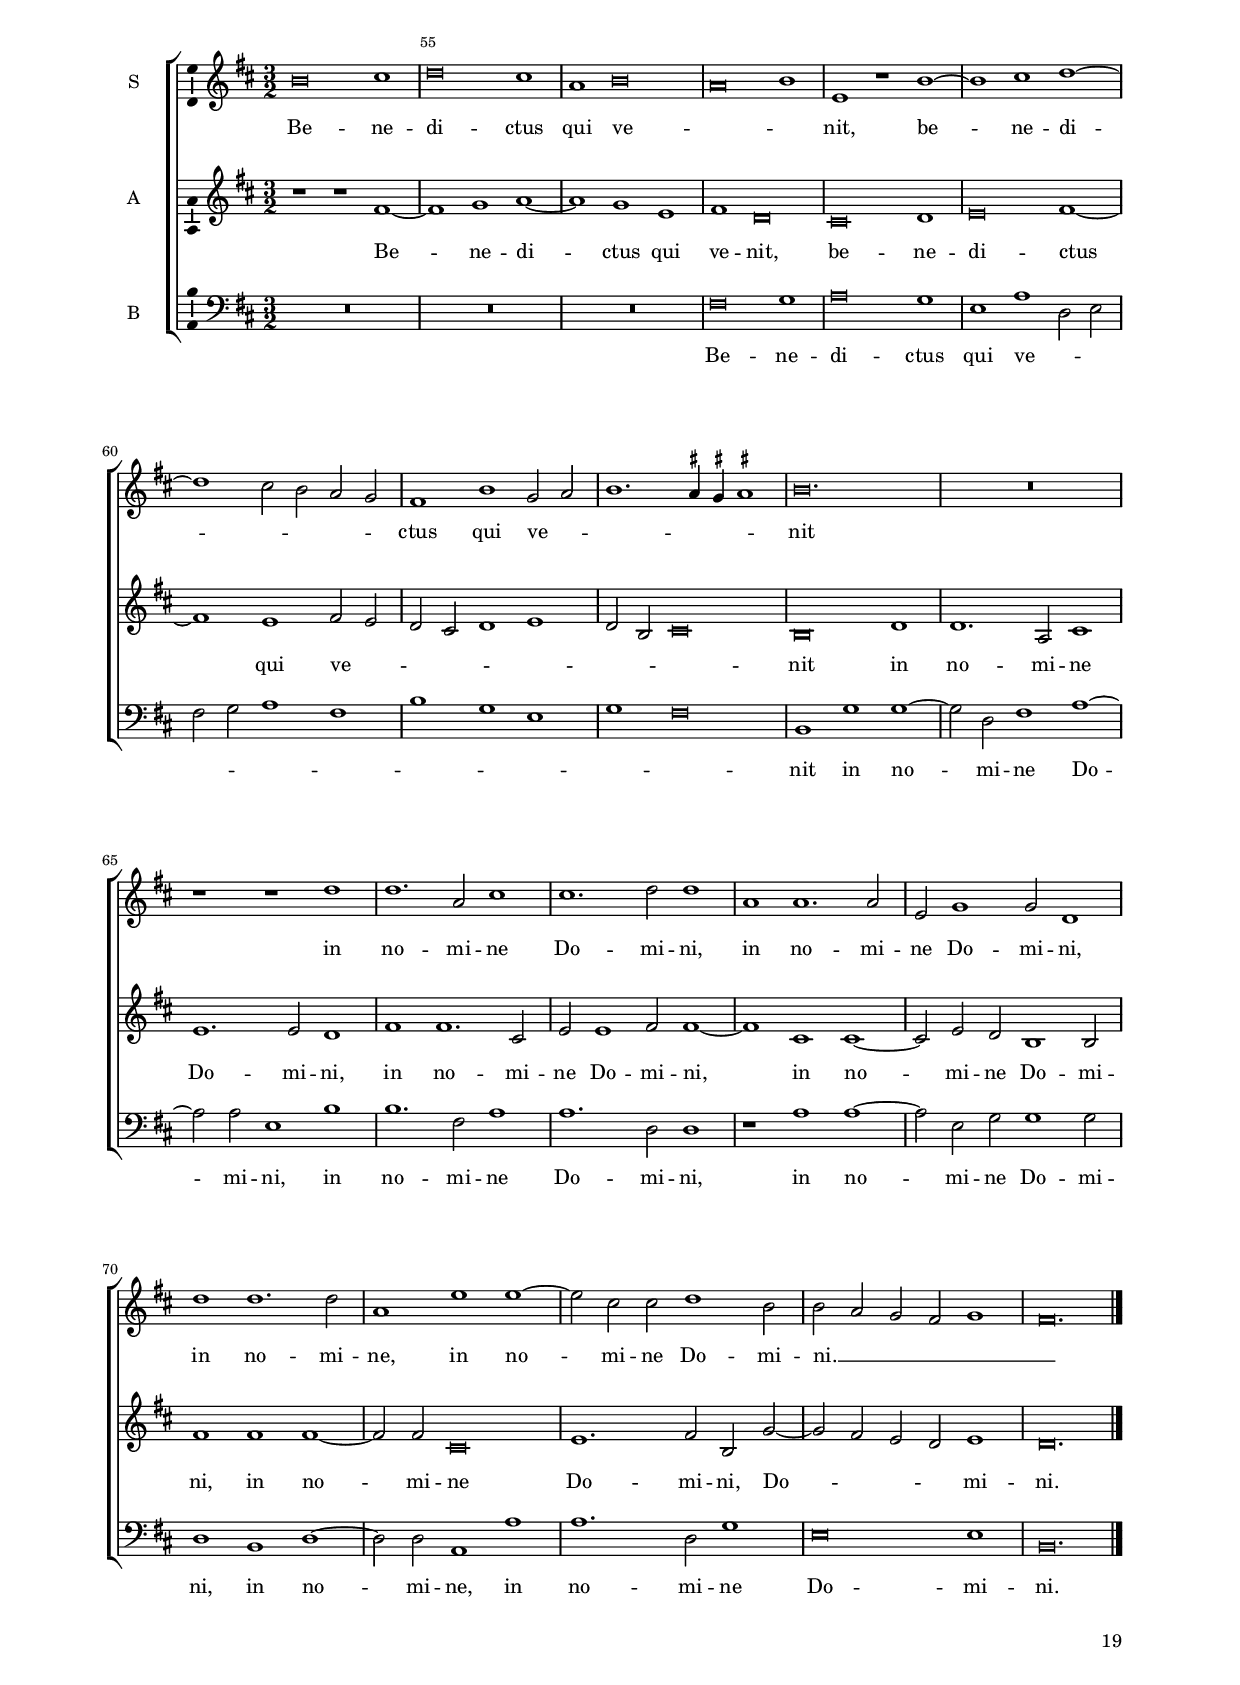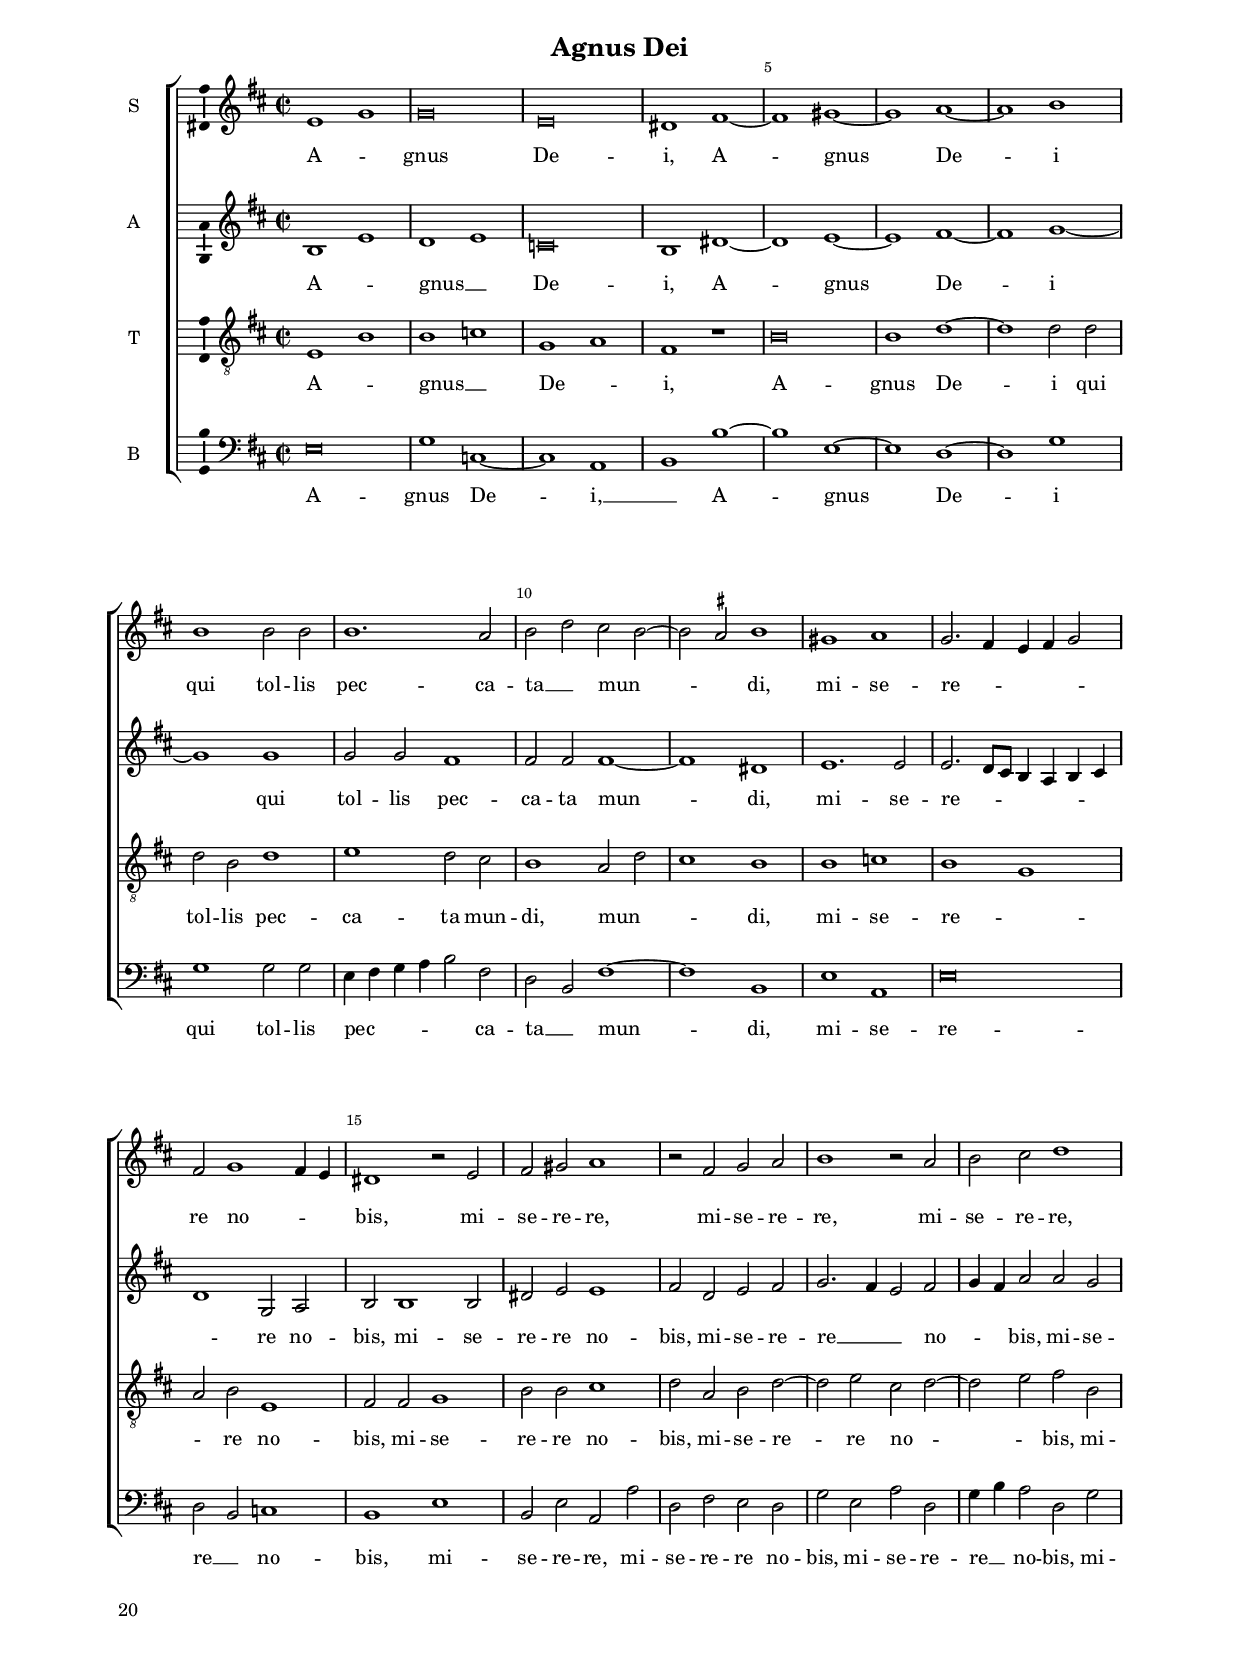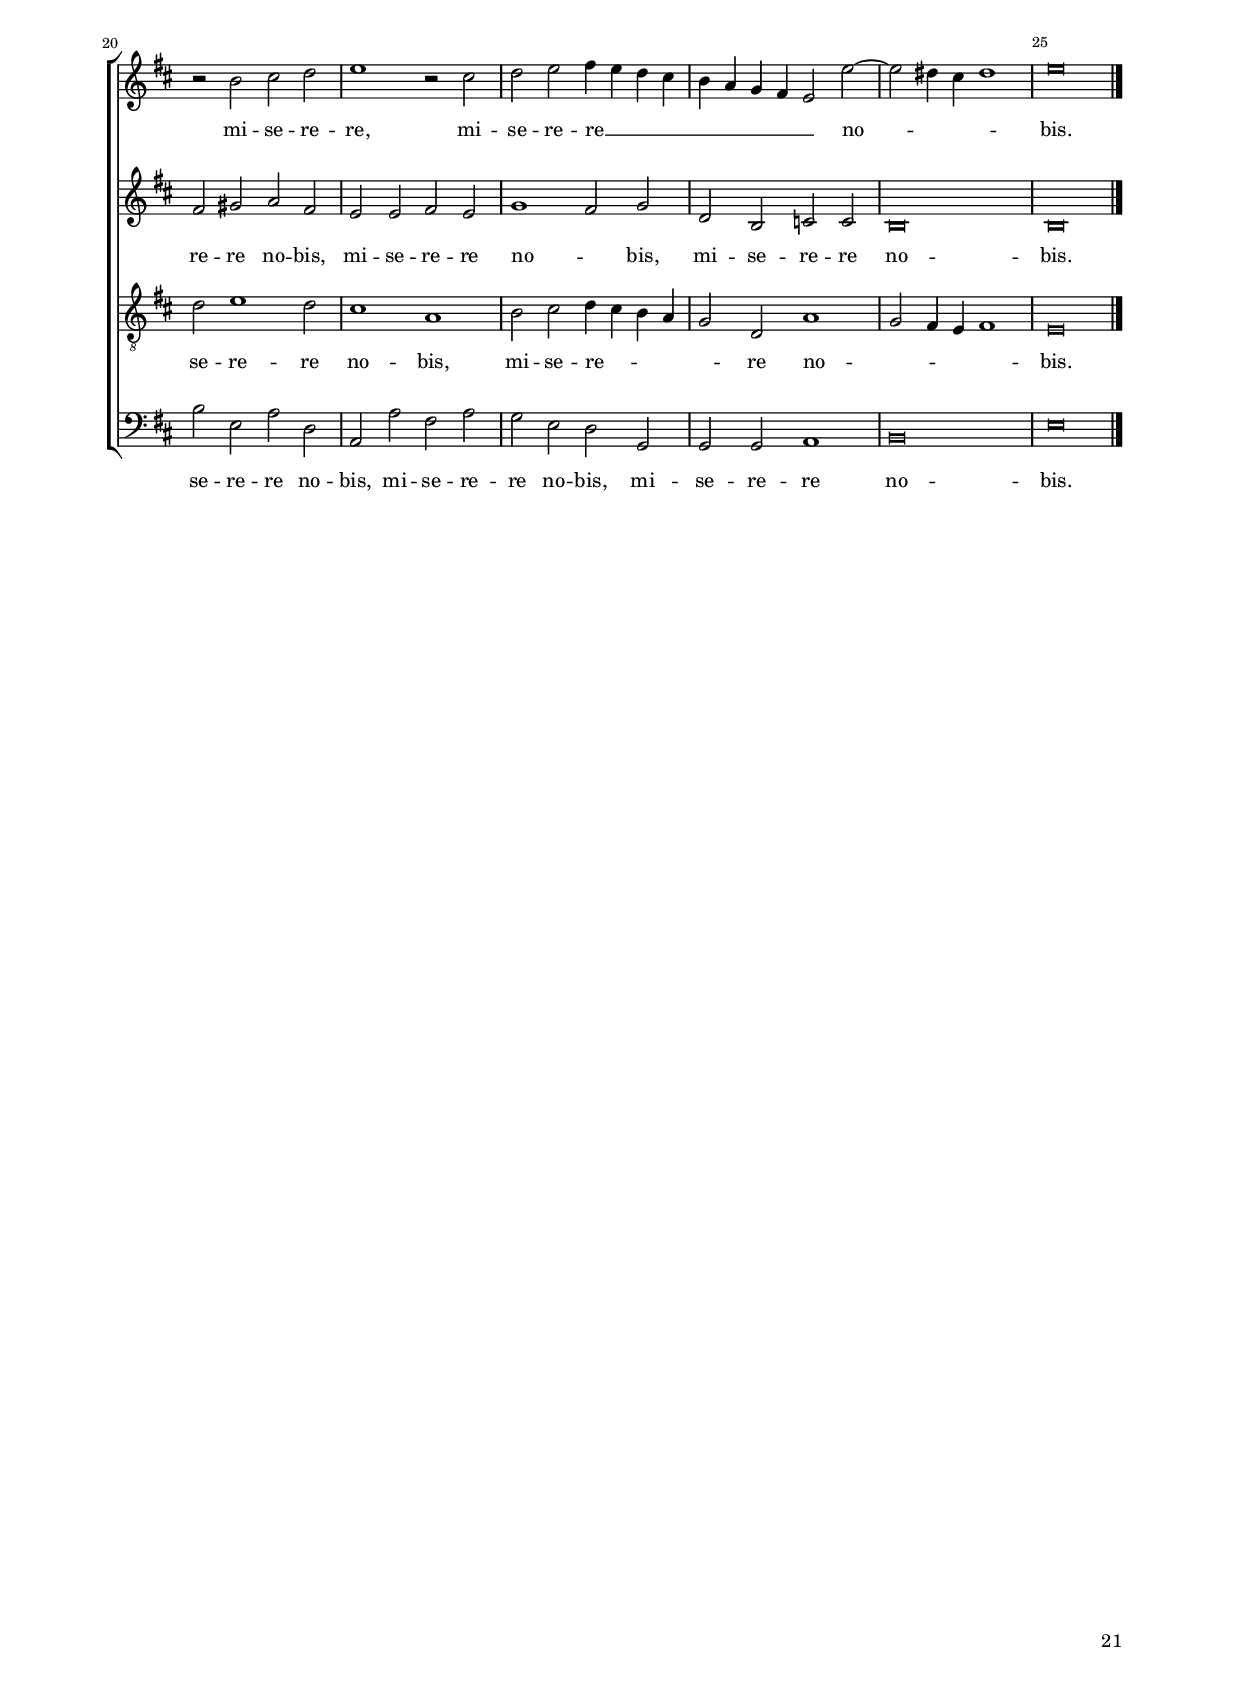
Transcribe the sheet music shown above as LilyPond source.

\version "2.20.0"
\include "deutsch.ly"
#(set-global-staff-size 16)
% #(set-default-paper-size "letter")
#(ly:set-option 'point-and-click #f)

\header
{
  title="Kyrie"
  composer="Lassus"
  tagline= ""
}

\paper
	{
	top-margin = 1.1 \cm
	bottom-margin = 1.2 \cm
	left-margin = 2 \cm
	right-margin = 2 \cm
	ragged-bottom = ##f
	ragged-last-bottom = ##t
	print-page-number = ##t
	system-system-spacing = #'((basic-distance . 18) (minimum-distance . 14) (padding . 7) (strechability . 250))
    oddFooterMarkup=\markup   \fill-line { "" \fromproperty #'page:page-number-string }
    evenFooterMarkup=\markup  \fill-line { \fromproperty #'page:page-number-string "" }
    last-bottom-spacing = #'((basic-distance . 11) (minimum-distance . 7) (padding . 4))
%	systems-per-page = 3
%	min-systems-per-page = 3
	scoreTitleMarkup = \markup { \fill-line  { \null \fontsize #3 \bold \fromproperty #'header:piece \fromproperty #'header:opus } }
	markup-system-spacing = #'(basic-distance . 12 )
%	print-all-headers = ##t
    print-page-number = ##f
	print-first-page-number = ##f
%	first-page-number = 1
	
	}

	
global = {
	\key c \major
    \override Score.BarNumber.break-visibility = #end-of-line-invisible
	\set Score.barNumberVisibility = #(every-nth-bar-number-visible 5)
	\time 2/2 \set Score.measureLength = #(ly:make-moment 2/1)
	\skip 1*2*20 \bar "||" \break
	\skip 1*2*23 \bar "||" \break
	\skip 1*2*25 \bar "|." 
	}

	ficta = { \once \set suggestAccidentals = ##t }
	
	forget = #(define-music-function (music) (ly:music?) #{
		\accidentalStyle forget
		$music
		\accidentalStyle default
		#})
	
	m = \melisma
	me = \melismaEnd



incipitcantus = \markup { \score {
	{
	\set Staff.instrumentName = \markup { \fontsize #1 "S" }
	\key c \major
	\clef soprano
	s4 \bar ""
	}
	\layout  {
	raggedright = ##t
	indent = 1 \cm
	line-width = 2 \cm
	\context { \Staff \remove Time_signature_engraver }
	\override Staff.Clef.Y-extent = #'(0 . 0)
	}} \hspace #1 }
	
      
incipitaltus = \markup { \score {
	{
	\set Staff.instrumentName = \markup { \fontsize #1 "A" }
	\key c \major
	\clef alto
	s4 \bar ""
	}
	\layout  {
	raggedright = ##t
	indent = 1 \cm
	line-width = 2 \cm
	\context { \Staff \remove Time_signature_engraver }
	\override Staff.Clef.Y-extent = #'(0 . 0)
	}} \hspace #1 }


incipittenor = \markup { \score {
	{
	\set Staff.instrumentName = \markup { \fontsize #1 "T" }
	\key c \major
	\clef tenor
	s4 \bar ""
	}
	\layout  {
	raggedright = ##t
	indent = 1 \cm
	line-width = 2 \cm
	\context { \Staff \remove Time_signature_engraver }
	\override Staff.Clef.Y-extent = #'(0 . 0)
	}} \hspace #1 }
      
      
incipitbassus = \markup { \score {
	{
	\set Staff.instrumentName = \markup { \fontsize #1 "B" }
	\key c \major
	\clef bass
	s4 \bar ""
	}
	\layout  {
	raggedright = ##t
	indent = 1 \cm
	line-width = 2 \cm
	\context { \Staff \remove Time_signature_engraver }
	\override Staff.Clef.Y-extent = #'(0 . 0)
	}} \hspace #1 }


cantus =  \relative c''
	{
	d,1 f~
	f2 e d1
	cis1 r2 d
	f2. g4 a2 f
%5
	e2 a1 \ficta gis2 |
	a2 e a1~
	a1 g2 e
	e2 e1 g2
	g\breve
%10
	a2 a2. g4 f2 |
	e2 d e1~
	e1 fis
	fis2 fis g1
	e1 f
%15
	e2 e e c'~ |
	c2 h2. a4 a2~
	a4 g g2. f4 f2~
	f2 e d d'~
	d2 cis4 h cis1
%20
	d\breve |
% Christe
	r1 a~
	a1 a
	g1 g2 g~
	g2 g g1
%25
	a\breve |
	a1. a2
	a2 gis a c
	h2 a1 \ficta gis2
	a2 e a1~
%30
	a2 a a c~ |
	c2 h4 a g2 h
	c2 h2. a4 a2~
	a2 \ficta gis a1
	fis1 g2 g
%35
	f2. e4 d2 f |
	e2 c d1
	c2 c'2. h4 a2~
	a4 g g1 \ficta fis2
	g2 c2. h4 h2~
%40
	h4 a a2. \ficta gis4 \ficta gis!2 |
	a1 a~
	a2 g f1
	e\breve |
% Kyrie II
	a1 a2 a
%45
	a1 f2 a |
	g2 e f1
	e1. e2
	f4 g a h c2 d~
	d2 \ficta cis d2 a~
%50
	a2 h c1~ |
	c2 \ficta b  a a~
	a2 \ficta gis a1~
	a2 g f e
	d1 c2 c'~
%55
	c2 h2. a4 a2~ |
	a2 \ficta gis a2. \forget g8 f
	e2 a2. g4 g2~
	g2 \ficta fis g c~
	c4 h a g f g a2~
%60
	a2 \ficta gis a c~ |
	c4 h a g f e d c
	h4 c d1 \ficta cis2
	d2 d' e2. d4
	c4 h a g f e f2
%65
	e2 e' e4 d c h |
	a4 h c h a g f2
	e4 d d1 \ficta cis2
	d\breve |
	}

altus =  \relative c'
	{
	r1 d
	c2 c a1~
	a1 a~
	a1 r2 a
%5
	c2. d4 e2 e |
	c2. d4 e2 f~
	f2 f e c
	c1. e2
	e2 e d1
%10
	e2 f1 c2~ |
	c2 h4 a h1
	cis1 d2 d~
	d2 d1 e2~
	e4 d c1 h2
%15
	c2 c c e~ |
	e2 d c1
	h1 d
	c2 c a1~
	a\breve
%20
	a\breve |
% Christe
	d1 f
	e1 f~
	f2 e d1
	e\breve
%25
	r1 f~ |
	f2 f f1
	e1 e~
	e2 e e1~
	e2 c f1
%30
	e2 e f e~ |
	e4 d8 c d2 e1
	e1. e2
	e2. d4 c h c2
	d1 d~
%35
	d2 d a b~ |
	b4 a a1 g2
	a1 e'~
	e2 e e d4 c
	h4 g g'2 g1
%40
	f1 e |
	c2 e f1~
	f2 e d1
	cis\breve |
% Kyrie II
	d1 e2 f
%45
	e1 d2 a |
	d2 c1 h2
	c1 g
	a2 a a'1~
	a1 fis~
%50
	fis1 g~ |
	g2 f f1
	e1 c2 f~
	f2 e d c
	f,2 g a2. h4
%55
	c2 d f1 |
	e2 e1 e2
	c2 f d e
	d1 e2 g~
	g4 f e2 d f
%60
	e1 c2. h4 |
	a4 g f e f1
	d2 b' a e'
	fis2 fis g1
	g2 e d d
%65
	h1 c2 c~ |
	c2 c f, c'
	h1 a~
	a\breve |
	}


tenor =  \relative c'
	{
	r1 a~
	a2 g f1
	e1 d2 d
	d'1. d2
%5
	c2  h4 a h1 |
	a2. h4 c2 c
	d2 c2. h4 g2
	a1 g2 c
	h2 c1 h2
%10
	a2 d c a |
	r2 a1 \ficta gis2
	a2 a1 a2
	a2 a h4 a g f
	g1 f
%15
	g1 r2 a |
	c2 g a1
	e1 a~
	a2 g f1
	e2. d4 e1
%20
	d\breve |
% Christe
	a'1. d2~
	d2 c4 h c2 d~
	d4 c c1 h2
	c1 c~
%25
	c2 c c1~ |
	c1 d
	c2 h a1
	g2 c h1
	a2. h4 c a d2~
%30
	d2 \ficta cis d g, |
	a1 h2 g
	a2 g c1
	h1 a2 a~
	a2 a b1
%35
	a1 f |
	g2 a d,1
	e1 c'~
	c2 h a1
	e'1 d2 e
%40
	c2 d h1 |
	a2 c1 d2
	c1 a
	a\breve |
% Kyrie II
	a2. h4 c2 d~
%45
	d2 \ficta cis d \forget c |
	h2 g d'1
	g,1 c~
	c1 f
	e1 d
%50
	d1 e~ |
	e2 d c d
	h1 a2 c~
	c2 c a1
	d,1 e2 f
%55
	a2 h c d |
	h1 c
	r2 c h c
	a1 c2 e~
	e4 d c h a2 d
%60
	c2 h a1 |
	c2. h4 a g a2
	g2. f4 e1
	d2 a' c2. d4
	e4 d c h a g a2~
%65
	a2 \ficta gis a2. \forget g4 |
	f4 g a h c2 a
	g2. f4 e1
	d\breve | 
	}

    
bassus  =  \relative c
	{
	r1 d
	f2 c d1
	a1 r
	d1 f2. g4
%5
	a2 f e1 |
	a,2 a'2. g4 f e
	d2 f c1
	r2 a c2. d4
	e2 c g'1
%10
	r2 d f2. g4 |
	a2 f e1
	a,1 d
	d2 d g4 f e d
	c2 e d1
%15
	c2. h4 a1 |
	R\breve
	r1 d
	f2 c d1
	a\breve
%20
	d\breve
% Christe
	d\breve
	a'1 f
	g\breve
	c,\breve
%25
	f1. f2 |
	f1 d4 e f g
	a2 e c a
	e'\breve
	a,2 a' f d
%30
	a'1 d,2 e |
	f1 e
	r2 e c a
	e'1 a,
	d1 g,
%35
	d'\breve |
	c2 a b b
	a\breve
	c1 c2 d
	e2 c g' e
%40
	f2 d e1 |
	a,2 a' f d
	f2 c d1
	a\breve |
% Kyrie II
	d1 a'2 d,
%45
	a'1 d,2 f |
	g2 c, d1
	c\breve
	f1. e4 d
	a'2 a d,1~
%50
	d1 c~ |
	c2 d f d
	e1 f~
	f2 c d a
	b1 a2 a'~
%55
	a2 g f d |
	e1 a,2 a'~
	a2 f g c,
	d1 r2 c
	c2 c d1
%60
	e1 a, |
	r2 f f f
	g1 a
	d1 r2 c
	c2 c d1
%65
	e1 a, |
	r2 f f f
	g1 a
	d\breve |
	}

lyricscantus = \lyricmode {
	Ky -- ri -- e_e -- lei -- son,
	Ky -- ri -- _ e e -- lei -- _ _ son,
	Ky -- ri -- e e -- lei -- son,
	Ky -- ri -- e e -- _ _ lei -- _ son,
	Ky -- ri -- e e -- _ lei -- son,
	Ky -- ri -- e e -- _ _ _ _ _ _ lei -- son,
	e -- _ _ lei -- son.
	Chri -- ste_e -- lei -- son,
	Chri -- ste_e -- lei -- son,
	Chri -- ste e -- _ _ _ _ lei -- _ _ son,
	Chri -- ste e -- lei -- _ _ son,
	Chri -- ste e -- _ lei -- _ son,
	Chri -- ste e -- lei -- _ _ _ _ _ _ son,
	Chri -- _ _ _ _ _ ste e -- _ _ _ lei -- _ _ son,
	e -- _ lei -- son.
	Ky -- ri -- e_e -- lei -- son,
	Ky -- ri -- e_e -- lei -- son,
	Ky -- ri -- _ _ _ e e -- lei -- son,
	Ky -- ri -- e __ _ e -- lei -- _ _ _ _ _ _ son,
	Ky -- ri -- _ e_e -- lei -- son, __ _ _ _
	Ky -- ri -- e_e -- lei -- son,
	Ky -- _ _ _ ri -- _ e_e -- lei -- son,
	Ky -- _ _ _ ri -- _ e_e -- _ lei -- _ _ _ son,
	Ky -- ri -- _ e __ _ _ _ e -- _ lei -- son,
	Ky -- ri -- _ _ _ e __ _ _ _ _ _ e -- lei -- _ _ _ son.
	}


lyricsaltus = \lyricmode {
	Ky -- ri -- e_e -- lei -- son,
	Ky -- ri -- _ e_e -- lei -- son, __ _ _
	Ky -- ri -- e_e -- lei -- son,
	Ky -- ri -- e_e -- lei -- son,
	Ky -- ri -- _ _ e_e -- lei -- son,
	Ky -- ri -- e_e -- _ lei -- _ son,
	Ky -- ri -- e e -- lei -- son,
	Ky -- ri -- e_e -- lei -- son.
	Chri -- _ ste e -- _ lei -- son,
	Chri -- ste e -- lei -- son,
	Chri -- ste e -- lei -- son,
	Chri -- ste e -- _ _ lei -- son,
	Chri -- ste e -- _ _ _ lei -- son,
	Chri -- ste e -- _ _ _ lei -- son,
	Chri -- ste e -- _ _ _ _ _ lei -- _ _ son,
	Chri -- ste e -- lei -- son.
	Ky -- ri -- e_e -- lei -- son,
	Ky -- ri -- e_e -- lei -- son,
	Ky -- ri -- e_e -- lei -- son,
	Ky -- ri -- e_e -- lei -- son,
	Ky -- ri -- e e -- lei -- son,
	Ky -- ri -- e e -- lei -- son,
	Ky -- ri -- e e -- lei -- son,
	Ky -- ri -- e __ _ _ e -- lei -- son,
	Ky -- _ ri -- _ _ _ e_e -- lei -- _ son,
	Ky -- ri -- e_e -- lei -- son,
	Ky -- ri -- e_e -- lei -- son,
	Ky -- ri -- e e -- lei -- son.
	}


lyricstenor = \lyricmode {
	Ky -- ri -- e_e -- lei -- son,
	Ky -- ri -- e e -- _ _ lei -- son, __ _ _
	Ky -- ri -- e_e -- _ _ lei -- son,
	Ky -- ri -- e e -- _ _ lei -- son,
	Ky -- ri -- e_e -- lei -- son,
	Ky -- ri -- _ _ _ _ e_e -- lei -- son,
	Ky -- ri -- e_e -- lei -- son,
	Ky -- ri -- e e -- _ lei -- son.
	Chri -- _ _ _ _ ste __ _ e -- lei -- son,
	Chri -- ste e -- _ _ _ _ _ _ _ lei -- _ _ _ _ _ son,
	Chri -- ste e -- _ _ _ lei -- _ son,
	Chri -- ste e -- _ _ _ _ lei -- son,
	Chri -- _ ste e -- _ _ _ _ lei -- son,
	Chri -- ste_e -- lei -- _ son.
	Ky -- _ ri -- e_e -- lei -- son,
	Ky -- ri -- e_e -- lei -- son,
	Ky -- ri -- e_e -- lei -- son,
	Ky -- ri -- e e -- lei -- son,
	Ky -- ri -- e e -- lei -- _ son,
	Ky -- ri -- e_e -- lei -- son,
	Ky -- ri -- e_e -- lei -- son,
	Ky -- _ ri -- _ e e -- lei -- _ son,
	Ky -- ri -- e __ _ e -- lei -- _ _ son,
	Ky -- ri -- _ e __ _ _ _ _ _ e -- lei -- son, __ _ _ _ _ _ _ 
	e -- lei -- _ _ son.
	}


lyricsbassus = \lyricmode {
	Ky -- ri -- e_e -- lei -- son,
	Ky -- ri -- _ e e -- lei -- son,
	Ky -- _ ri -- _ e_e -- lei -- son,
	Ky -- ri -- _ e_e -- lei -- son,
	Ky -- ri -- _ e e -- lei -- son,
	Ky -- ri -- e e -- _ _ _ _ _ lei -- son, __ _ _
	Ky -- ri -- e e -- lei -- son.
	Chri -- ste e -- lei -- son,
	Chri -- ste e -- lei -- _ _ _ _ _ _ _ _ son,
	Chri -- ste e -- lei -- _ _ _ son,
	Chri -- ste e -- lei -- son,
	Chri -- ste e -- _ _ _ lei -- son,
	Chri -- ste e -- lei -- _ _ _ _ _ _ son,
	Chri -- ste e -- lei -- _ _ son.
	Ky -- ri -- e_e -- lei -- son,
	Ky -- ri -- e_e -- lei -- son,
	Ky -- ri -- _ e_e -- lei -- son,
	Ky -- ri -- e e -- lei -- son,
	Ky -- ri -- e_e -- lei -- son,
	Ky -- ri -- e e -- lei -- son,
	Ky -- ri -- e_e -- lei -- son,
	Ky -- ri -- e_e -- lei -- _ son,
	Ky -- ri -- e_e -- lei -- _ son,
	Ky -- ri -- e_e -- lei -- _ son,
	Ky -- ri -- e_e -- lei -- _ son.
	}


\score
{  
    \transpose c d  { 
	\new ChoirStaff \with { \override StaffGrouper.staff-staff-spacing.basic-distance = #13 }
	<<

	\new Staff << \global
	\new Voice="v1" {
		\set Staff.instrumentName=\incipitcantus
		\set Staff.midiInstrument = "reed organ"
		\clef violin
		\cantus }
	\new Lyrics \lyricsto "v1" {\lyricscantus }
	>>


	\new Staff << \global
	\new Voice="v2" {
		\set Staff.instrumentName=\incipitaltus
		\set Staff.midiInstrument = "reed organ"
		\clef violin 
		\altus}
	\new Lyrics \lyricsto "v2" {\lyricsaltus }
	>>


	\new Staff << \global
	\new Voice="v3" {
		\set Staff.instrumentName=\incipittenor
		\set Staff.midiInstrument = "reed organ"
		\clef "G_8"
		\tenor }
	\new Lyrics \lyricsto "v3" {\lyricstenor }
	>>


	\new Staff << \global
	\new Voice="v4" {
		\set Staff.instrumentName=\incipitbassus
		\set Staff.midiInstrument = "reed organ"
		\clef bass 
		\bassus }
	\new Lyrics \lyricsto "v4" {\lyricsbassus}
	>>

	>>
	} % transpose
	

	\layout
	{
	indent = 2\cm
	\context { \Lyrics \override VerticalAxisGroup.nonstaff-relatedstaff-spacing.padding = #2 }
%	\context { \Lyrics \override LyricText.font-size = #1 }
	\context { \Staff \override TimeSignature.break-visibility = #end-of-line-invisible }
    \context { \Staff \consists "Ambitus_engraver" }
	\context { \Score \override BarNumber.padding = #2 }
	\context { \Voice \override NoteHead.style = #'baroque }
	}
	
\midi
	{
    	\tempo 2 = 90
	}
	
}


%%%%%%%%%%%%%%%%%%%%%%%%%%%%%   GLORIA



global = {
	\key c \major
    \override Score.BarNumber.break-visibility = #end-of-line-invisible
	\set Score.barNumberVisibility = #(every-nth-bar-number-visible 5)
	\time 2/2 \set Score.measureLength = #(ly:make-moment 2/1)
	\skip 1*2*39 \bar "||" \break 
	\skip 1*2*7 \time 3/2 \set Score.measureLength = #(ly:make-moment 3/1) \newSpacingSection
	\skip 1*3*7 \time 2/2 \set Score.measureLength = #(ly:make-moment 2/1) \newSpacingSection
	\skip 1*2*7 \time 3/2 \set Score.measureLength = #(ly:make-moment 3/1) \newSpacingSection
	\skip 1*3*8 \time 2/2 \set Score.measureLength = #(ly:make-moment 2/1) \newSpacingSection
	\skip 1*2*16 \bar "|." \pageBreak
	}

	ficta = { \once \set suggestAccidentals = ##t }
	
	forget = #(define-music-function (music) (ly:music?) #{
		\accidentalStyle forget
		$music
		\accidentalStyle default
		#})


cantus =  \relative c''
	{
	d,1 f2 f~
	f2 f f e
	d2 d cis d
	e2 e f e
%5
	e1 r2 a |
	a2 gis a f
	e2 d cis d~
	d4 \ficta cis8 h \ficta cis!2 d d~
	d2 d d d
%10
	e2 g a a |
	g2 g g1
	fis1 fis2 fis
	g2 g e1
	f1 e2 g~
%15
	g2 g a1 |
	g2 c2. h4 h2~
	h4 a a1 \ficta gis2
	a1 r
	R\breve
%20
	R\breve |
	r1 r2 f~
	f2 f f1~
	f1 f
	a1 g~
%25
	g2 fis fis1 |
	r2 g g g
	g1 g2 a~
	a2 g a a
	a1 gis~
%30
	gis1 a~ |
	a1 h~
	h1 c2 g~
	g4 g g2 g1
	a2 a1 a2
%35
	a\breve |
	fis2 g1 g2
	c2. h4 a g a2
	d\breve
	cis\breve
%40
% Qui tollis
	a\breve
	a1 g2 fis
	g2 g g1
	g\breve
	fis1. g2
%45
	a2 c h4 a a2~ |
	a2 \ficta gis a1
% Triple section (Coloration)
    \mark \markup { \fontsize #-3 \override #'(style . baroque) { \note  #"breve" #1 = \note #"breve." #1 } }
	a1 c h
	c1 h a
	a\breve g1
%50
	c\breve c1 |
	g1 a f
	f1 g g
	a1 a\breve
% End of coloration
        \mark \markup { \fontsize #-3 \override #'(style . baroque) { \note  #"breve." #1 = \note #"breve" #1 } }
	fis1 r2 a
%55
	c1 h2 h |
	c2. c4 a1
	g1 g~
	g1 b~
	b2 b a a
%60
	f1 e |
% Triple section (coloration)
        \mark \markup { \fontsize #-3 \override #'(style . baroque) { \note  #"breve" #1 = \note #"breve." #1 } }
	g1. g2 g1
	e1 f e
	d\breve c1
	e1 g a
%65
	a1. h2 h1 |
	c\breve c1~
	c1 c h
	a\breve h1
% End of coloration
        \mark \markup { \fontsize #-3 \override #'(style . baroque) { \note  #"breve." #1 = \note #"breve" #1 } }
	h\breve
%70
	c1 a |
	a\breve
	a\breve
	a\breve
	r1 r2 a
%75
	b2 a g f |
	g2 d e4 f g e
	f4 g a h c2 d~
	d2 \ficta cis d1
	r2 d, e1
%80
	g1 f2 a~ |
	a4 g8 f g2 c2. h4
	a4 g f g a h c a
	\ficta b4 c d1 \ficta cis2
	d\breve |
	}


altus =  \relative c'
	{
	a1 d2 d~
	d2 d c c
	a2 a a h
	c2 c d h
%5
	c2 e e d |
	e1 c
	c2 a a g
	a1 h~
	h2 h a h
%10
	c2 e f f |
	d2 e d d~
	d2 d d d
	d2 e2. d4 c2~
	c2 h c e~
%15
	e2 e f1 |
	e2 e e g
	e\breve
	cis1 e2. e4
	e2 d1 a2
%20
	c1 h2 d~ |
	d4 \ficta cis8 h \ficta cis!2 d1
	c1. c2
	d1 c
	f1 e~
%25
	e2 d d d~ |
	d2 d d1
	e1 d2 f~
	f2 e f f
	e1 e~
%30
	e1 fis~ |
	fis1 g~
	g1 e
	e2. e4 e2 d
	f1 f2. e8 d
%35
	e2 f e1 |
	d2 d1 e2
	e1 f~
	f\breve
	e\breve |
%40
% Qui tollis
	f\breve
	f1 d2 d
	d2 e d1
	e\breve
	d1. d2
%45
	f2 g f1 |
	e1 e
% Triple section (coloration)
	e1 e g
	g1 g e
	d1 e\breve
%50
	e\breve e1 |
	e1 e d
	c1 e d
	f1 e\breve
% End of coloration
	d2 d f1
%55
	e2 e g1 |
	e2 c f2. e4
	d1 e~
	e1 f~
	f2 g f e
%60
	d1 cis |
% Triple section (coloration)
	d1. d2 d1
	g,1 c c
	h\breve a1
	a1 e' c
%65
	f1. d2 d1 |
	e\breve f1~
	f1 g g
	fis\breve g1
% End of coloration
	g\breve
%70
	e\breve |
	f\breve
	f\breve
	e2 e f e
	d2 c d f
%75
	f2. e4 d2 c |
	d4 c h a g2 g
	a1 a'~
	a1 fis2 fis
	fis2 fis g1
%80
	c,1 a2 f' |
	e2 e a,2. h4
	c1 f,2 f
	b1 a2 a
	a\breve |
	}


tenor =  \relative c'
	{
	d,1 a'2 b~
	b2 b a g
	f2 f e g
	g2 a a g
%5
	a2 c h a |
	h1 a
	g2 f e d
	e1 g~
	g2 g fis g
%10
	g2 c c d |
	h2 c h1
	a1 a2 a
	h4 a g f g2 g
	a2 f g c~
%15
	c2 c c1 |
	c2 g a d
	c1 h
	a1 r
	R\breve
%20
	R\breve |
	r1 r2 a~
	a2 a a1
	b1 a
	c1 c~
%25
	c2 a a1 |
	h1 h2 h
	c1 h2 c~
	c2 c c d
	c1 h~
%30
	h1 d~ |
	d1 d~
	d1 g,2 c~
	c4 c c1 h2
	c1 d
%35
	c2 d2. \ficta cis8 h \ficta cis!2 |
	a2 h1 c2
	g1 d'
	a\breve~
	a\breve |
%40
% Qui tollis
	d\breve
	c1 h2 a
	h2 c1 h2
	c\breve
	a1. h2
%45
	c2 e d2. c4 |
	h4 a h2 a1
% Triple section (coloration)
	c1 c d
	e1 d c
	a1 c h
%50
	a\breve g1 |
	c1 c a
	a1 c h
	d\breve c1
% End of coloration
	a2 a d1
%55
	c2 a d2. d4 |
	c2 e d4 c c2~
	c4 h8 a h2 c1~
	c1 d~
	d2 d d c
%60
	a1 a |
% Triple section (coloration)
	h1. h2 h1
	c1 a g
	g\breve e1
	c'1 c f,
%65
	d1. g2 g1 |
	g\breve a1~
	a1 e' d
	d\breve d1
% End of coloration
	d\breve
%70
	c\breve |
	c\breve
	d\breve
	c2 c c2. h4
	a2 g a a
%75
	d2. c4 b2 a |
	g2 g c1~
	c1 f
	e1 d2 a~
	a2 a c2. d4
%80
	e1 d |
	h1 a2 c~
	c4 h a g f g a2
	g1 e
	d\breve |
	}


bassus  =  \relative c
	{
	d1 d2 b~
	b2 b f' c
	d2 d a g
	c2 a d e
%5
	a,2 a' g f |
	e1 f
	c2 d a b
	a1 g~
	g2 g d' g,
%10
	c2 c f d |
	g c, g'1
	d1 d2 d
	g4 f e d c2 e
	d2 d c c~
%15
	c2 c f1 |
	c2 c a h
	c2. d4 e1
	a,2 a'2. a4 a2
	g1 d2 f~
%20
	f2 e g2. f4 |
	e4 d e2 d1
	f1. f2
	b,1 f'
	f1 c~
%25
	c2 d d1 |
	g1 g2 g
	c,1 g'2 f~
	f2 c f d
	a'1 e~
%30
	e1 d~ |
	d1 g,~
	g1 c
	c2. c4 c2 g'
	f1 d
%35
	a'2 d, a'1 |
	d,2 g1 c,2
	c1 d~
	d\breve
	a\breve |
%40
% Qui tollis
	r1 d
	f1 g2 d
	g2 c, g'1
	c,\breve
	d1. g2
%45
	f2 c d1 |
	e1 a,
% Triple section (coloration)
	a'1 a g
	c,1 g' a
	f1 e\breve |
%50
	a,\breve c1
	c1 a d
	f1 c g'
	d1 a'\breve
% End of coloration
	d,1 r2 d
%55
	a'1 g2 g
	a2. a4 f1
	g1 c,~
	c1 b~
	b2 g d' a |
%60
	d1 a
% Triple section (coloration)
	g1. g2 g1
	c1 f, c'1
	g\breve a1
	R\breve. |
%65
	R\breve.
	c\breve f1~
	f1 c g'
	d\breve g1
	g\breve
%70
	a\breve
	f\breve
	d\breve
	a2 a' a2. g4
	f2 e d1 |
%75
	R\breve |
	r1 c
	f1. e4 d
	a'2 a d,1~
	d1 r2 c~
%80
	c2 c d1 |
	e1 a,
	r2 f1 f2
	g1 a
	d\breve |
	}

lyricscantus = \lyricmode {
	Et in ter -- ra pax ho -- mi -- ni -- bus bo -- nae vo -- lun -- ta -- tis.
	Lau -- da -- mus te,
	be -- ne -- di -- ci -- mus __ _ _ _ te,
	a -- do -- ra -- mus te,
	glo -- ri -- fi -- ca -- mus te.
	Gra -- ti -- as a -- gi -- mus ti -- bi pro -- pter ma -- gnam glo -- ri -- am __ _ tu -- _ am.
	De -- us Pa -- ter om -- ni -- po -- tens,
	Do -- mi -- ne Fi -- li u -- ni -- ge -- ni -- te,
	Je -- su Chri -- ste,
	Do -- mi -- ne De -- us A -- gnus De -- i, 
	Fi -- li -- us __ _ _ _ _ Pa -- tris.
	Qui tol -- lis pec -- ca -- ta mun -- di, mi -- se -- re -- re no -- _ _ _ bis.
	Qui tol -- lis pec -- ca -- ta mun -- di,
	su -- sci -- pe de -- pre -- ca -- ti -- o --  nem no -- stram.
	Qui se -- des ad dex -- te -- ram Pa -- tris, mi -- se -- re -- re no -- bis.
	Quo -- ni -- am tu so -- lus san -- ctus,
	tu so -- lus Do -- mi -- nus,
	tu so -- lus Al -- tis -- si -- mus, Je -- _ su Chri -- ste.
	in glo -- ri -- a De -- i Pa -- tris, __ _ _ _ _ _ _ _ _
	A -- _ men,
	De -- i Pa -- tris.
	A -- _ _ _ _ _ _ _ _ _ _ _ _ _ _ _ _ _ men.
	}


lyricsaltus = \lyricmode {
	Et in ter -- ra pax ho -- mi -- ni -- bus bo -- nae vo -- lun -- ta -- tis.
	Lau -- da -- mus te,
	be -- ne -- di -- ci -- mus te,
	a -- do -- ra -- mus te,
	glo -- ri -- fi -- ca -- mus te.
	Gra -- ti -- as a -- gi -- mus __ _ ti -- _ bi pro -- pter ma -- gnam glo -- ri -- am tu -- am.
	Do -- mi -- ne De -- us, Rex cae -- le -- _ _ _ stis,
	De -- us Pa -- ter om -- ni -- po -- tens,
	Do -- mi -- ne Fi -- li u -- ni -- ge -- ni -- te,
	Je -- su Chri -- ste,
	Do -- mi -- ne De -- us A -- _ _ _ gnus De -- i, 
	Fi -- li -- us Pa -- tris.
	Qui tol -- lis pec -- ca -- ta mun -- di, mi -- se -- re -- re no -- _ bis.
	Qui tol -- lis pec -- ca -- ta mun -- di,
	su -- sci -- pe de -- pre -- ca -- ti -- o --  nem no -- stram.
	Qui se -- des ad dex -- te -- ram Pa -- _ _ tris, mi -- se -- re -- re no -- bis.
	Quo -- ni -- am tu so -- lus san -- ctus,
	tu so -- lus Do -- mi -- nus,
	tu so -- lus Al -- tis -- si -- mus, Je -- su Chri -- ste.
	Cum San -- cto Spi -- ri -- tu in glo -- ri -- a De -- i  __ _ _ _ _ Pa -- tris,
	A -- men,
	in glo -- ri -- a De -- i Pa -- tris,
	A -- men, __ _ _
	De -- i Pa -- tris.
	A -- men.
	}


lyricstenor = \lyricmode {
	Et in ter -- ra pax ho -- mi -- ni -- bus bo -- nae vo -- lun -- ta -- tis.
	Lau -- da -- mus te,
	be -- ne -- di -- ci -- mus te,
	a -- do -- ra -- mus te,
	glo -- ri -- fi -- ca -- mus te.
	Gra -- ti -- as a -- _ _ _ _ gi -- mus ti -- bi pro -- pter ma -- gnam glo -- ri -- am tu -- _ am.
	De -- us Pa -- _ ter om -- ni -- po -- tens,
	Do -- mi -- ne Fi -- li u -- ni -- ge -- ni -- te,
	Je -- su Chri -- ste,
	Do -- mi -- ne De -- us A -- gnus De -- _ _ _ i, 
	Fi -- li -- us Pa -- tris.
	Qui tol -- lis pec -- ca -- ta mun -- di, mi -- se -- re -- re no -- _ _ _ _ bis.
	Qui tol -- lis pec -- ca -- ta mun -- _ di,
	su -- sci -- pe de -- pre -- ca -- ti -- o --  nem no -- stram.
	Qui se -- des ad dex -- te -- ram Pa -- _ _ _ _ _ _ tris, mi -- se -- re -- re no -- bis.
	Quo -- ni -- am tu so -- lus san -- ctus,
	tu so -- lus Do -- mi -- nus,
	tu so -- lus Al -- tis -- si -- mus, Je -- su Chri -- ste.
	Cum San -- cto Spi -- ri -- tu in glo -- ri -- a De -- i Pa -- tris,
	A -- _ men,
	De -- i Pa -- _ _ tris,
	A -- men,
	Pa -- _ _ _ _ _ _ tris.
	A -- men.
	}


lyricsbassus = \lyricmode {
	Et in ter -- ra pax ho -- mi -- ni -- bus bo -- nae vo -- lun -- ta -- tis.
	Lau -- da -- mus te,
	be -- ne -- di -- ci -- mus te,
	a -- do -- ra -- mus te,
	glo -- ri -- fi -- ca -- mus te.
	Gra -- ti -- as a -- _ _ _ _ gi -- mus ti -- bi pro -- pter ma -- gnam glo -- ri -- am tu -- _ _ am.
	Do -- mi -- ne De -- us, Rex cae -- le -- _ _ _ _ stis,
	De -- us Pa -- ter om -- ni -- po -- tens,
	Do -- mi -- ne Fi -- li u -- ni -- ge -- ni -- te,
	Je -- su Chri -- ste,
	Do -- mi -- ne De -- _ us A -- gnus De -- i, 
	Fi -- li -- us Pa -- tris.
	Qui tol -- lis pec -- ca -- ta mun -- di, mi -- se -- re -- re no -- _ bis.
	Qui tol -- lis pec -- ca -- ta mun -- di,
	su -- sci -- pe de -- pre -- ca -- ti -- o --  nem no -- stram.
	Qui se -- des ad dex -- te -- ram Pa -- tris, mi -- se -- re -- re no -- bis.
	Quo -- ni -- am tu so -- lus san -- ctus,
	tu so -- lus Al -- tis -- si -- mus, Je -- su Chri -- ste.
	Cum San -- cto Spi -- ri -- tu Pa -- tris, __ _ _ _
	A -- men,
	De -- i Pa -- _ tris,
	Pa -- tris.
	A -- _ men.
	}

\score
{  
  \transpose c d  { 
	\new ChoirStaff \with { \override StaffGrouper.staff-staff-spacing.basic-distance = #13 }
	<<

	\new Staff << \global
	\new Voice="v1" {
		\set Staff.instrumentName="S"
		\set Staff.midiInstrument = "reed organ"
		\clef violin
		\cantus }
	\new Lyrics \lyricsto "v1" {\lyricscantus }
	>>


	\new Staff << \global
	\new Voice="v2" {
		\set Staff.instrumentName="A"
		\set Staff.midiInstrument = "reed organ"
		\clef violin 
		\altus}
	\new Lyrics \lyricsto "v2" {\lyricsaltus }
	>>


	\new Staff << \global
	\new Voice="v3" {
		\set Staff.instrumentName="T"
		\set Staff.midiInstrument = "reed organ"
		\clef "G_8"
		\tenor }
	\new Lyrics \lyricsto "v3" {\lyricstenor }
	>>


	\new Staff << \global
	\new Voice="v4" {
		\set Staff.instrumentName="B"
		\set Staff.midiInstrument = "reed organ"
		\clef bass 
		\bassus }
	\new Lyrics \lyricsto "v4" {\lyricsbassus}
	>>

	>>
	} % transpose

	\layout
	{
	indent = 1\cm
	\context { \Lyrics \override VerticalAxisGroup.nonstaff-relatedstaff-spacing.padding = #2 }
%	\context { \Lyrics \override LyricText.font-size = #1 }
	\context { \Staff \override TimeSignature.break-visibility = #end-of-line-invisible }
    \context { \Staff \consists "Ambitus_engraver" }
	\context { \Score \override BarNumber.padding = #2 }
	\context { \Voice \override NoteHead.style = #'baroque }
	}
	
	\header { piece = \markup { \vspace #2 "Gloria"} }
	
\midi
	{
    	\tempo 2 = 90
	}
	
}


%%%%%%%%%%%%%%%%%%%%%%%%%%   CREDO

	
	ficta = { \once \set suggestAccidentals = ##t }
	
	forget = #(define-music-function (music) (ly:music?) #{
		\accidentalStyle forget
		$music
		\accidentalStyle default
		#})


global = {
	\key c \major
    \override Score.BarNumber.break-visibility = #end-of-line-invisible
	\set Score.barNumberVisibility = #(every-nth-bar-number-visible 5)
	\time 2/2 \set Score.measureLength = #(ly:make-moment 2/1)
	\skip 1*2*50 \bar "||" \break
    \skip 1*2*8 \pageBreak
	\skip 1*2*8 \bar "|."
	}


cantus =  \relative c''
	{
	d,1 f2 f~
	f2 e d d
	cis1 r2 d
	f2. g4 a2 f
%5
	e2 a1 \ficta gis2 |
	a1 fis2. fis4
	fis2 fis g1
	e1 f
	e2 g g a
%10
	h2 c2. h4 a2~ |
	a2 \ficta gis a f~
	f2 f f f
	f1. f2
	f1 e~
%15
	e1 d |
	d'\breve
	c2 a2. a4 a2~
	a2 g g c~
	c2 a a \ficta gis
%20
	a1 f~ |
	f2 f e g
	g1 a
	a1 a2 g~
	g2 \ficta fis g a~
%25
	a2 \ficta gis a e | 
	e2 e f1
	e2 g g f
	e2 d c e~
	e2 e e f
%30
	g2 c2. h4 h2~ |
	h2 a1 \ficta gis2
	a\breve
	R\breve
	R\breve
%35
	R\breve |
	r1 r2 a~
	a2 a a a
	g1 g
	g1 fis
%40
	r2 g g c |
	a1 g2 g
	g2 g a a
	a1 h2 c
	a1 a
%45
	R\breve |
	r2 c h a
	g2 f e1~
	e\breve~
	e\breve~
%50
	e\breve |
% Et incarnatus
	fis\breve
	fis\breve
	g1 a~
	a2 a g1~
%55
	g1 g |
	a1. b2
	a2 g fis1
	g1. g2
	b\breve
%60
	a1 c~ |
	c2 c a1
	c1 f,~
	f1 \ficta b~
	\ficta b!\breve
%65
	a1. a2 |
	fis\breve |
	}


altus =  \relative c'
        {
	a1 d2 c~
	c2 c a a
	a\breve~
	a1 r2 a
%5
	c2. d4 e2 e |
	cis2 cis d d~
	d4 d d2 d e~
	e2 c1 h2
	c2 e1 f2
%10
	f2 g c, d |
	e2. d4 c2 d~
	d2 c d c
	d2. d4 c1~
	c\breve
%15
	c1 a~ |
	a1 b
	a2 e'1 e2
	f2 d e g~
	g2 f f e
%20
	c2 c1 d2 |
	c1. e2
	d1 f2 e~
	e2 f f d
	d1 e~
%25
	e2 e c c |
	c2 c d1
	g,2 d' e d
	c2 g a1
	g1 g2 d'
%30
	h2 g'1 d2 |
	f1 e
	c2 e2. e4 e2
	e1 f2 d~
	d2 e a, a
%35
	h2 e d f~ |
	f2 e4 d c2 e~
	e2 f f f
	e2 e2. d4 d2~
	d2 \ficta cis d1
%40
	d1 e2 g |
	f1 d2 d
	e2 e f f
	e1 g2 g
	f1 e2 e
%45
	e2 d c h |
	c2 g' f d
	e2 a, c c
	g2 a e a~
	a4 h c2 h1
%50
	cis\breve |
% Et incarnatus
	d\breve
	d\breve
	e1 f~
	f2 f e1
%55
	d\breve |
	f1 f2 f~
	f2 d d1
	e1. e2
	g\breve
%60
	f1 e~ |
	e2 f f1~
	f1 c
	d\breve
	d1. d2~
%65
	d2 cis4 h cis2 cis |
	d\breve |
	}


tenor =  \relative c'
	{
	d,1  a'2 a~
	a2 g f f
	e1 d
	d'2 d c c~
%5
	c2 a h1 |
	a2 a1 a2
	a2 a h4 a g f
	g1 f2. f4
	g2 c1 c2
%10
	d2 e a,1 |
	h1 a2 a~
	a2 a b a
	\ficta b2. \ficta b!4 a1~
	a1 g~
%15
	g1 fis~ |
	fis1 g
	e2 c'2. c4 c2~
	c2 h c e~
	e2 c d h
%20
	a1 a~ |
	a2 a g c~
	c2 h c c~
	c2 d c h
	a1 c
%25
	h1 a2 a |
	g2 a a1
	c2 h c a
	a2 d, e c'~
	c2 c c a
%30
	e'1 d2 h |
	c2 d h1
	a2 c1 c2
	h2 c a1
	h2 c2. c4 d2
%35
	d2 c b4 a a2~ |
	a2 g a c~
	c2 c c c
	c1 h
	g1 a2 a
%40
	h1 c2 e |
	d4 c c1 h2
	c2 c c d~
	d2 c d e
	d1 c2 c
%45
	h2 a g d' |
	e2 e d a
	c2 d g, a
	h2 c h c~
	c4 h a1 \ficta gis2
%50
	a\breve |
% Et incarnatus
	a\breve
	a\breve
	c2 c1 c2
	c\breve
%55
	h\breve |
	c1. d2
	c2 h a1
	c1. c2
	d\breve
%60
	d1 g,~ |
	g2 a c1
	a\breve
	b1 f
	g\breve
%65
	e\breve |
	d\breve |
	}


bassus  =  \relative c
	{
	d1 d2 f~
	f2 c d d
	a1 r
	d1 f2. g4
%5
	a2 f e e |
	a,1 d2. d4
	d2 d g4 f e d
	c1 d2. d4
	c2 c1 f2
%10
	d2 c f f |
	e1 r2 d~
	d2 f b, f'
	b,2 b f'1~
	f1 c~
%15
	c1 d~ |
	d1 g,
	a1 a'2. a4
	f2 g c, c~
	c2 f d e
%20
	a,2 f'1 d2 |
	f1 c
	g'1 f2 a~
	a2 d, f g
	d1 c2 a
%25
	e'1 r2 a, |
	c2 a d1
	c2 g c d
	a2 b a1
	c1. d2
%30
	e2 c g'1 |
	f2 d e1
	a,1 a'2. a4
	gis2 a d,1
	g2 c, f f
%35
	g2 c, d1 |
	b1 a2 a'~
	a2 f f f
	c1 g'
	e1 d2 d
%40
	g1 c, |
	f1 g2. g4
	c,2 c f d
	a'1 g2 c,
	d1 a2 a'
%45
	g2 f e d |
	c1 r2 f
	e2 d c a
	e'2 a gis a
	a,1 e'
%50
	a,\breve |
% Et incarnatus
	d\breve
	d\breve
	c1 f~
	f2 f c1
%55
	g'\breve |
	f1. b,2
	f'2 g d1
	c1. c2
	g\breve
%60
	d'1 c~ |
	c2 f f1
	f,\breve
	b\breve
	g\breve
%65
	a1. a2 |
	d\breve |
    }


lyricscantus = \lyricmode {
	Pa -- trem om -- ni -- po -- ten -- tem,
	fa -- cto -- rem coe -- li et ter -- _ rae,
	vi -- si -- bi -- li -- um om -- ni -- um
	et in -- vi -- si -- bi -- _ _ li -- um.
	Et in u -- num Do -- mi -- num Je -- sum Chri -- stum,
	Fi -- li -- um De -- i u -- ni -- ge -- ni -- tum,
	et ex Pa -- tre na -- tum an -- te om -- ni -- a sae -- cu -- la.
	De -- um de De -- o, lu -- men de lu -- mi -- ne, De -- um ve -- rum de De -- _ o ve -- _ ro,
	per quem om -- ni -- a fa -- cta sunt,
	qui pro -- pter nos ho -- mi -- nes 
	et pro -- pter no -- stram sa -- lu -- tem de -- scen -- dit de coe -- lis.
	
	Et in -- car -- na -- tus est de Spi -- ri -- tu San -- cto
	ex Ma -- ri -- a Vir -- gi -- ne, et ho -- mo fa -- ctus est.
	}


lyricsaltus = \lyricmode {
	Pa -- trem om -- ni -- po -- ten -- tem,
	fa -- cto -- rem coe -- li et ter -- rae,
	vi -- si -- bi -- li -- um om -- ni -- um
	et in -- vi -- si -- bi -- li -- um. __ _ _
	Et in u -- num Do -- mi -- num Je -- sum Chri -- stum,
	Fi -- li -- um De -- i u -- ni -- ge -- ni -- tum,
	et ex Pa -- tre na -- tum an -- te om -- ni -- a sae -- cu -- la.
	De -- um de De -- o, lu -- men de lu -- mi -- ne, De -- um ve -- rum de De -- o ve -- ro,
	ge -- ni -- tum non fa -- ctum,
	con -- sub -- stan -- ti -- a -- lem Pa -- _ _ tri,
	per quem om -- ni -- a fa -- _ _ cta sunt,
	qui pro -- pter nos ho -- mi -- nes 
	et pro -- pter no -- stram sa -- lu -- tem de -- scen -- dit de coe -- lis,
	de -- scen -- dit de coe -- lis,
	de -- scen -- dit de coe -- _ _ _ lis.
	
	Et in -- car -- na -- tus est de Spi -- ri -- tu San -- cto
	ex Ma -- ri -- a Vir -- gi -- ne, et ho -- mo fa -- _ _ _ ctus est.
	}


lyricstenor = \lyricmode {
	Pa -- trem om -- ni -- po -- ten -- tem,
	fa -- cto -- rem coe -- li et ter -- rae,
	vi -- si -- bi -- li -- um __ _ _ _ _ om -- ni -- um
	et in -- vi -- si -- bi -- li -- um.
	Et in u -- num Do -- mi -- num Je -- sum Chri -- stum,
	Fi -- li -- um De -- i u -- ni -- ge -- ni -- tum,
	et ex Pa -- tre na -- tum an -- te om -- ni -- a sae -- cu -- la.
	De -- um de De -- o, lu -- men de lu -- mi -- ne, De -- um ve -- rum de De -- o ve -- _ _ ro,
	ge -- ni -- tum non fa -- ctum,
	con -- sub -- stan -- ti -- a -- lem __ _ Pa -- _ tri,
	per quem om -- ni -- a fa -- cta sunt,
	qui pro -- pter nos ho -- _ _ mi -- nes 
	et pro -- pter no -- stram sa -- lu -- tem de -- scen -- dit de coe -- lis,
	de -- scen -- dit de coe -- lis,
	de -- scen -- dit de coe -- _ _ _ lis.
	
	Et in -- car -- na -- tus est de Spi -- ri -- tu San -- cto
	ex Ma -- ri -- a Vir -- gi -- ne, et ho -- mo fa -- ctus est.
	}


lyricsbassus = \lyricmode {
	Pa -- trem om -- ni -- po -- ten -- tem,
	fa -- cto -- rem coe -- li et ter -- rae,
	vi -- si -- bi -- li -- um __ _ _ _ _ om -- ni -- um
	et in -- vi -- si -- bi -- li -- um.
	Et in u -- num Do -- mi -- num Je -- sum Chri -- stum,
	Fi -- li -- um De -- i u -- ni -- ge -- ni -- tum,
	et ex Pa -- tre na -- tum an -- te om -- ni -- a sae -- cu -- la.
	De -- um de De -- o, lu -- men de lu -- mi -- ne, De -- um ve -- rum de De -- o ve -- ro,
	ge -- ni -- tum non fa -- ctum,
	con -- sub -- stan -- ti -- a -- lem Pa -- tri,
	per quem om -- ni -- a fa -- cta sunt,
	qui pro -- pter nos ho -- mi -- nes 
	et pro -- pter no -- stram sa -- lu -- tem de -- scen -- dit de coe -- lis,
	de -- scen -- dit de coe -- lis,
	de -- scen -- dit de coe -- lis.
	
	Et in -- car -- na -- tus est de Spi -- ri -- tu San -- cto
	ex Ma -- ri -- a Vir -- gi -- ne, et ho -- mo fa -- ctus est.
	}


\score
{  
  \transpose c d  {
	\new ChoirStaff \with { \override StaffGrouper.staff-staff-spacing.basic-distance = #13 }
	<<

	\new Staff << \global
	\new Voice="v1" {
		\set Staff.instrumentName="S"
		\set Staff.midiInstrument = "reed organ"
		\clef violin
		\cantus }
	\new Lyrics \lyricsto "v1" {\lyricscantus }
	>>


	\new Staff << \global
	\new Voice="v2" {
		\set Staff.instrumentName="A"
		\set Staff.midiInstrument = "reed organ"
		\clef violin 
		\altus}
	\new Lyrics \lyricsto "v2" {\lyricsaltus }
	>>


	\new Staff << \global
	\new Voice="v3" {
		\set Staff.instrumentName="T"
		\set Staff.midiInstrument = "reed organ"
		\clef "G_8"
		\tenor }
	\new Lyrics \lyricsto "v3" {\lyricstenor }
	>>


	\new Staff << \global
	\new Voice="v4" {
		\set Staff.instrumentName="B"
		\set Staff.midiInstrument = "reed organ"
		\clef bass
		\bassus }
	\new Lyrics \lyricsto "v4" {\lyricsbassus}
	>>

	>>
	} % transpose

	\layout
	{
	indent = 1 \cm
	\context { \Lyrics \override VerticalAxisGroup.nonstaff-relatedstaff-spacing.padding = #2 }
%	\context { \Lyrics \override LyricText.font-size = #1 }
	\context { \Staff \override TimeSignature.break-visibility = #end-of-line-invisible }
%	\context { \Staff \override InstrumentName.X-offset = #'-25 }
    \context { \Staff \consists "Ambitus_engraver" }
	\context { \Score \override BarNumber.padding = #2 }
	\context { \Voice \override NoteHead.style = #'baroque }
	}
	
	\header { piece = \markup { \vspace #2 "Credo"} }

\midi
	{
    	\tempo 2 = 90
	}

}

%%%%%%%%%%%%%%%%%%%%  CRUCIFIXUS


global = {
	\key c \major
	\time 2/2 \set Score.measureLength = #(ly:make-moment 2/1)
    \override Score.BarNumber.break-visibility = #end-of-line-invisible
	\set Score.barNumberVisibility = #(every-nth-bar-number-visible 5)
	\set Score.currentBarNumber = #67
	\skip 1*2*24 \bar "|."
	}


cantus =  \relative c''
	{
	a1 h2 c~
	c2 a d2. d4
	h2 g c1
	a1 r2 g
%5
	a2 h c1 |
	h2 a1 g4 f
	e2 a1 \ficta gis2
	a1 c
	h2 a1 g2
%10
	f2 e d a' |
	h2 d c h
	a2 g a2. g4
	fis2 g e1
	r2 e g2. a4
%15
	h2 d a d~ |
	d4 \ficta cis8 h \ficta cis!2 d1
	g,1 a
	h1 c2 d~
	d4 c h a g2 a
%20
	d,2 d' c h |
	c2. h4 a2 d,4 e
	f4 g a2 d,4 e f d
	e\breve
	d\breve |
	}


altus =  \relative c'
        {
	r2 d1 e2
	f1 d2 g~
	g4 g e2 c f~
	f4 e f d e1
%5
	d1 r2 a |
	h2 c d1
	c1 h
	a2 f'1 e2
	d2. e4 f2 e
%10
	d2 \ficta cis d1 |
	r2 d e g
	f2 e d c
	d2 h c a
	c2. d4 e2 c
%15
	g4 a h c d2 f |
	e1 r2 h~
	h2 c1 d2~
	d2 e1 f2
	g2. f4 e c f2~
%20
	f2 d r g |
	f2 e f2. e4
	d2 f2. e4 d2~
	d2 \ficta cis4 h \ficta cis!1
	d\breve |
	}


lyricscantus = \lyricmode {
	Cru -- ci -- fi -- xus e -- ti -- am pro no -- bis
	sub Pon -- ti -- o Pi -- la -- _ _ _ _ _ to pas -- sus et se -- pul -- tus est.
	Et re -- sur -- re -- xit ter -- ti -- a __ _ _ di -- e se -- cun -- _ _ dum Scri -- ptu -- _ _ _ ras,
	et a -- scen -- dit in __ _ _ _ _ coe -- lum,
	se -- det ad dex -- te -- ram Pa -- _ _ _ _ _ _ _ _ _ tris.
	}


lyricsaltus = \lyricmode {
	Cru -- ci -- fi -- xus e -- ti -- am pro no -- _ _ _ _ bis
	sub Pon -- ti -- o Pi -- la -- to pas -- sus et __ _ _ se -- pul -- tus est.
	Et re -- sur -- re -- xit ter -- ti -- a di -- e se -- cun -- _ _ dum Scri -- _ _ _ _ ptu -- ras,
	et a -- scen -- dit in coe -- _ _ _ _ lum,
	se -- det ad dex -- te -- ram Pa -- _ _ _ _ _ tris.
	}


\score
{  
  \transpose c d    {
	\new ChoirStaff \with { \override StaffGrouper.staff-staff-spacing.basic-distance = #13 }
	<<

	\new Staff <<\global
	\new Voice="v1" {
	  \set Staff.instrumentName="S"
		\set Staff.midiInstrument = "reed organ"
		\clef violin
		\cantus }
	\new Lyrics \lyricsto "v1" {\lyricscantus }
	>>


	\new Staff << \global
	\new Voice="v2" {
	  \set Staff.instrumentName="A"
		\set Staff.midiInstrument = "reed organ"
		\clef violin 
		\altus}
	\new Lyrics \lyricsto "v2" {\lyricsaltus }
	>>
	
	>>
	} % transpose

	\layout
	{
	indent = 1 \cm
	\context { \Lyrics \override VerticalAxisGroup.nonstaff-relatedstaff-spacing.padding = #2 }
%	\context { \Lyrics \override LyricText.font-size = #1 }
	\context { \Staff \override TimeSignature.break-visibility = #end-of-line-invisible }
%	\context { \Staff \override InstrumentName.X-offset = #'-25 }
    \context { \Staff \consists "Ambitus_engraver" }
	\context { \Score \override BarNumber.padding = #2 }
	\context { \Voice \override NoteHead.style = #'baroque }
	}


\midi
	{
    	\tempo 2 = 90
	}
	
}

%%%%%%%%%%%%%%%%%%%%  ET ITERUM VENTURUS EST


global = {
	\key c \major
	\time 2/2 \set Score.measureLength = #(ly:make-moment 2/1)
    \override Score.BarNumber.break-visibility = #end-of-line-invisible
	\set Score.barNumberVisibility = #(every-nth-bar-number-visible 5)
	\set Score.currentBarNumber = #91
	\skip 1*2*15 \bar "|."
	}


tenor =  \relative c'
	{
	R\breve
	r1 a
	c2. c4 h2 a
	gis2 a e1
%5
	r2 d a' d, | \break
	d4 e f g a2 c
	h2 a h1
	d1 c
	h1 c
%10
	h1 a | \break
	c1 g
	a1 g
	f1 g
	f1 e
%15
	d\breve |
	}


bassus  =  \relative c
	{
	d1 f2. f4
	e2 d cis d
	a1 r2 a
	e'2 a, a4 h c d
%5
	e2 f d4 e f g |
	a2 a a,1
	r2 a'1 g2~
	g2 d e f
	g4 f e d c a a'2~
%10
	a4 \ficta gis8 \ficta fis \ficta gis!2 a2 f |
	e2 c4 d e f g e
	f4 e d c h2 c
	a2 d c e~
	e4 d d1 \ficta cis2
%15
	d\breve |
	}


lyricstenor = \lyricmode {
	Et i -- te -- rum ven -- tu -- rus est cum glo -- ri -- a __ _ _ _ _
	ju -- di -- ca -- re vi -- vos et mor -- tu -- os
	cu -- jus re -- gni non e -- rit fi -- nis.
	}


lyricsbassus = \lyricmode {
	Et i -- te -- rum ven -- tu -- rus est cum glo -- ri -- a __ _ _ _ _
	ju -- di -- _ _ _ _ ca -- re vi -- vos et mor -- tu -- _ _ _ _ _ _ _ _ _ _ os
	cu -- jus re -- _ _ _ _ _ _ _ _ _ _ gni non e -- rit fi -- _ _ _ nis.
	}


\score
{  
  \transpose c d    {
	\new ChoirStaff \with { \override StaffGrouper.staff-staff-spacing.basic-distance = #13 }
	<<


	\new Staff <<\global
	\new Voice="v3" {
	  \set Staff.instrumentName="T"
		\set Staff.midiInstrument = "reed organ"
		\clef "G_8"
		\tenor }
	\new Lyrics \lyricsto "v3" {\lyricstenor }
	>>


	\new Staff << \global
	\new Voice="v4" {
	  \set Staff.instrumentName="B"
		\set Staff.midiInstrument = "reed organ"
		\clef bass
		\bassus}
	\new Lyrics \lyricsto "v4" {\lyricsbassus }
	>>
	
	>>
	} % transpose

	\layout
	{
	indent = 1 \cm
	\context { \Lyrics \override VerticalAxisGroup.nonstaff-relatedstaff-spacing.padding = #2 }
%	\context { \Lyrics \override LyricText.font-size = #1 }
	\context { \Staff \override TimeSignature.break-visibility = #end-of-line-invisible }
    \context { \Staff \consists "Ambitus_engraver" }
	\context { \Score \override BarNumber.padding = #2 }
	\context { \Voice \override NoteHead.style = #'baroque }
	}


\midi
	{
    	\tempo 2 = 90
	}
	
}


%%%%%%%%%%%%%%%%%%%%  ET IN SPIRITUM SANCTUM


global = {
	\key c \major
	\time 2/2 \set Score.measureLength = #(ly:make-moment 2/1)
	\override Score.BarNumber.break-visibility = #end-of-line-invisible
	\set Score.barNumberVisibility = #(every-nth-bar-number-visible 5)
	\set Score.currentBarNumber = #106
	\skip 1*2*10 \time 3/2 \set Score.measureLength = #(ly:make-moment 3/1) \newSpacingSection
	\skip 1*3*8 \time 2/2 \set Score.measureLength = #(ly:make-moment 2/1) \newSpacingSection
	\skip 1*2*32 \bar "|."
	}

cantus  =  \relative c''
	{
	fis,1. fis2
	g2 g f1
	d2 f e d4 c
	d2 d c c'
%5
	h2 a a \ficta gis |
	a2 fis1 fis2
	g1 a2 a~
	a2 a a1
	g1 f
%10
	e1 e |
% Triple section (coloration)
        \mark \markup { \fontsize #-3 \override #'(style . baroque) { \note  #"breve" #1 = \note #"breve." #1 } }
	g1 g g
	e1 g a
	a1 g\breve
	e\breve f1
%15
	e\breve d1 |
	d\breve cis1
	d1 d e
	g1 f e
% End of coloration
        \mark \markup { \fontsize #-3 \override #'(style . baroque) { \note  #"breve." #1 = \note #"breve" #1 } }
	e\breve
%20
	f1 f2 f~ |
	f2 f f c'~
	c4 h a g a2 a
	g\breve
	f2 f f f
%25
	f1 e2 d |
	e2 e f a
	a2 a a2. a4
	g2 f f e
	f1 e
%30
	e2 e e e |
	d2 c d1
	c2 c' c c~
	c2 c h1
	c1 a2 a
%35
	a1 fis |
	g1. g2
	f1 e
	r1 f2. f4
	f2 e d1
%40
	cis1 d~ |
	d2 e f1
	e2 e e e
	f4 g a h c2 d~
	d2 \ficta cis d2 d,~
%45
	d2 d e2. d4 |
	e4 f g e f g a2~
	a2 \ficta gis a c~
	c4 h a g f e d c
	h4 c d1 \ficta cis2
%50
	d\breve |
	}
	
altus =  \relative c'
        { 
	d1. d2
	d2 d d d
	a2 b2. a4 a2~
	a2 g a e'
%5
	e2 d e e |
	cis2 d1 d2
	e1 f
	f1. f2
	e2 e d1
%10
	h1 cis |
% Triple section (coloration)
	d1 d h
	c1 e\breve
	d1 e e
	c\breve c1
%15
	c\breve a1 |
	g1 a\breve
	h1 a c
	d1 d h
% End of coloration
	cis\breve
%20
	d1. d2 |
	d2 d c1
	f\breve
	e2 d2. \ficta cis8 h \ficta cis!2
	d2 d c c
%25
	c1 c2 a |
	c2 c c f
	f2 f f2. f4
	e2 d d c
	c1 c
%30
	c2 c c c |
	a2 g a1
	a2 e' e e~
	e2 e d1
	f2 f1 f2
%35
	e1 d |
	e1. d2
	d1 cis
	r1 d2. d4
	c2 c a1
%40
	a1 h~ |
	h2 c d1
	c2 c g1
	a2 a a'1~
	a1 fis2 fis~
%45
	fis4 fis4 fis2 g1 |
	g2 c, a f'
	e1 c2. h4
	a4 g f e f2 f
	d2 b' a1
%50
	a\breve |
	}


tenor =  \relative c'
	{
	a1. a2
	b2 b a2. g4
	f1 g2 a
	d,2 d e e
%5
	g2 a c h |
	a2 a1 a2
	c1 c2 c~
	c2 d c1
	c2 c4 h a g a2~
%10
	a2 \ficta gis a1 |
% Triple section (coloration)
	h1 h d
	g,1 c\breve
	a1 c h
	a\breve a1
%15
	g\breve f1 |
	d1 e\breve
	g1 f a
	h1 a g
% End of coloration
	a\breve
%20
	a1. b2 |
	b2 b a2. g4
	a4 h c1 c2
	h1 g
	a2 a a a
%25
	a1 g2 f |
	g2 g a d
	c2 c c2. c4
	c2 a b g
	a1 g
%30
	g2 g a g |
	f2 e f1
	e2 a g g~
	g2 g g1
	a2 a c d~
%35
	d4 c8 h c2 a1 |
	c1. b2
	a1 a
	r1 a2. a4
	a2 g f1
%40
	e1 g~ |
	g2 g b1
	g1 c
	c2 c f1
	e1 d2 a~
%45
	a2 a c1~ |
	c2 e d2. c4
	h1 a
	c2. h4 a2 a
	g2. f4 e1
%50
	d\breve |
	}


bassus  =  \relative c
	{
	d1. d2
	g,2 g d'1~
	d1 c2 a
	b2 b a a
%5
	e'2 f e e |
	a,2 d1 d2
	c1 f2 f~
	f2 d f1
	c1 d
%10
	e1 a, |
% Triple section (coloration)
	g1 g g
	c1 c a
	f'1 e\breve
	a,\breve f1
%15
	c'\breve d1 |
	b1 a\breve
	g1 d' a
	g1 d' e
% End of coloration
	a,\breve
%20
	d1. b2 |
	b2 b f1~
	f1 f'
	g1 e
	d2 d f f
%25
	f1 c2 d |
	c2 c f d
	f2 f f2. f4
	c2 d b c
	f,1 c'
%30
	c2 c a c |
	d2 e d1
	a2 a c c~
	c2 c g1
	f2 f'1 d2
%35
	a'1 d, |
	c1. g2
	d'1 a
	r1 d2. d4
	f2 c d1
%40
	a1 g~ |
	g2 c b1
	c1 c
	f2 f1 d2
	a'1 d,~
%45
	d1 r2 c~ |
	c2 c d1
	e1 a,
	r2 f1 f2
	g1 a
%50
	d\breve |
	}


lyricscantus = \lyricmode {
	Et in Spi -- ri -- tum San -- ctum, Do -- _ _ _ mi -- num et vi -- vi -- fi -- can -- tem,
	qui ex Pa -- tre Fi -- li -- o -- que pro -- ce -- dit,
	qui cum Pa -- tre et Fi -- li -- o si -- mul a -- do -- ra -- tur et con -- glo -- ri -- fi -- ca -- tur,
	qui lo -- cu -- tus est per __ _ _ _ _ Pro -- phe -- tas.
	Et u -- nam, san -- ctam, ca -- tho -- li -- cam et a -- po -- sto -- li -- cam Ec -- cle -- si -- am.
	Con -- fi -- te -- or u -- num ba -- pti -- sma in re -- mis -- si -- o -- nem pec -- ca -- to -- rum,
	et ex -- pe -- cto re -- sur -- re -- cti -- o -- nem mor -- tu -- o -- rum
	et vi -- tam ven -- _ _ _ _ tu -- _ ri sae -- cu -- li. __ _ _ _ _ _ _ _ A -- _ men.
	A -- _ _ _ _ _ _ _ _ _ _ _ men.
	}

lyricsaltus = \lyricmode {
	Et in Spi -- ri -- tum San -- ctum, Do -- _ _ mi -- num et vi -- vi -- fi -- can -- tem,
	qui ex Pa -- tre Fi -- li -- o -- que pro -- ce -- dit,
	qui cum Pa -- tre et Fi -- li -- o si -- mul a -- do -- ra -- tur et con -- glo -- ri -- fi -- ca -- tur,
	qui lo -- cu -- tus est per Pro -- phe -- _ _ _ tas.
	Et u -- nam, san -- ctam, ca -- tho -- li -- cam et a -- po -- sto -- li -- cam Ec -- cle -- si -- am.
	Con -- fi -- te -- or u -- num ba -- pti -- sma in re -- mis -- si -- o -- nem pec -- ca -- to -- rum,
	et ex -- pe -- cto re -- sur -- re -- cti -- o -- nem mor -- tu -- o -- rum
	et vi -- tam ven -- tu -- ri sae -- cu -- li, A -- men,
	et vi -- tam ven -- tu -- _ _ _ _ _ ri sae -- cu -- li. A -- men.
	}


lyricstenor = \lyricmode {
	Et in Spi -- ri -- tum __ _ _ San -- ctum, Do -- mi -- num et vi -- vi -- fi -- can -- tem,
	qui ex Pa -- tre Fi -- li -- o -- que pro -- _ _ _ _ ce -- dit,
	qui cum Pa -- tre et Fi -- li -- o si -- mul a -- do -- ra -- tur et con -- glo -- ri -- fi -- ca -- tur,
	qui lo -- cu -- tus est __ _ _ _ _ per Pro -- phe -- tas.
	Et u -- nam, san -- ctam, ca -- tho -- li -- cam et a -- po -- sto -- li -- cam Ec -- cle -- si -- am.
	Con -- fi -- te -- or u -- num ba -- pti -- sma in re -- mis -- si -- o -- nem pec -- ca -- to -- _ _ _ rum,
	et ex -- pe -- cto re -- sur -- re -- cti -- o -- nem mor -- tu -- o -- rum
	et vi -- tam ven -- tu -- ri sae -- cu -- li, A -- _ _ _ men,
	sae -- cu -- li. A -- _ _ _ men.
	}


lyricsbassus = \lyricmode {
	Et in Spi -- ri -- tum San -- ctum, Do -- mi -- num et vi -- vi -- fi -- can -- tem,
	qui ex Pa -- tre Fi -- li -- o -- que pro -- ce -- dit,
	qui cum Pa -- tre et Fi -- li -- o si -- mul a -- do -- ra -- tur et con -- glo -- ri -- fi -- ca -- tur,
	qui lo -- cu -- tus est per Pro -- phe -- tas.
	Et u -- nam, san -- ctam, ca -- tho -- li -- cam et a -- po -- sto -- li -- cam Ec -- cle -- si -- am.
	Con -- fi -- te -- or u -- num ba -- pti -- sma in re -- mis -- si -- o -- nem pec -- ca -- to -- rum,
	et ex -- pe -- cto re -- sur -- re -- cti -- o -- nem mor -- tu -- o -- rum
	et vi -- tam ven -- tu -- ri sae -- cu -- li, A -- men,
	sae -- cu -- li. A -- men.
	}


\score
{  
  \transpose c d  {
	\new ChoirStaff \with { \override StaffGrouper.staff-staff-spacing.basic-distance = #13 }
	<<

	\new Staff << \global
	\new Voice="v1" {
	  \set Staff.instrumentName= "S"
		\set Staff.midiInstrument = "reed organ"
		\clef violin 
		\cantus}
	\new Lyrics \lyricsto "v1" {\lyricscantus }
	>>
	  
	\new Staff << \global
	\new Voice="v2" {
	  \set Staff.instrumentName= "A"
		\set Staff.midiInstrument = "reed organ"
		\clef violin 
		\altus}
	\new Lyrics \lyricsto "v2" {\lyricsaltus }
	>>


	\new Staff <<\global
	\new Voice="v3" {
	  \set Staff.instrumentName= "T"
		\set Staff.midiInstrument = "reed organ"
		\clef "G_8"
		\tenor }
	\new Lyrics \lyricsto "v3" {\lyricstenor }
	>>


	\new Staff <<\global
	\new Voice="v4" {
	  \set Staff.instrumentName= "B"
		\set Staff.midiInstrument = "reed organ"
		\clef bass
		\bassus }
	\new Lyrics \lyricsto "v4" {\lyricsbassus}
	>>
	
	>>
	} % transpose

	\layout
	{
	indent = 1 \cm
	\context { \Lyrics \override VerticalAxisGroup.nonstaff-relatedstaff-spacing.padding = #2 }
%	\context { \Lyrics \override LyricText.font-size = #1 }
	\context { \Staff \override TimeSignature.break-visibility = #end-of-line-invisible }
    \context { \Staff \consists "Ambitus_engraver" }
	\context { \Score \override BarNumber.padding = #2 }
	\context { \Voice \override NoteHead.style = #'baroque }
	}

\midi
	{
    	\tempo 2 = 90
	}
	
}

%%%%%%%%%%%%%%%%%%%%%%%  SANCTUS
	
	ficta = { \once \set suggestAccidentals = ##t }
	
	forget = #(define-music-function (music) (ly:music?) #{
		\accidentalStyle forget
		$music
		\accidentalStyle default
		#})


global = {
	\key c \major
	\time 2/2 \set Score.measureLength = #(ly:make-moment 2/1)
    \override Score.BarNumber.break-visibility = #end-of-line-invisible
	\set Score.barNumberVisibility = #(every-nth-bar-number-visible 5)
	\skip 1*2*24 \bar "||" \break
    \skip 1*2*7 \break
	\skip 1*2*5 \bar "||" \break
	\skip 1*2*17 \bar "|."
	}
	


cantus =  \relative c''
	{
	d,2. e4 f g f2~
	f2 e d1
	cis1 d
	f2. g4 a2 f
%5
	e2 a1 \ficta gis2 |
	a2 a1 g4 f
	e2 g a f~
	f2 d d1
	c2 c'1 c2
%10
	a\breve |
	a1 a~
	a2 g a c
	h2 a1 \ficta gis2
	a2 c1 c2
%15
	c1 a~
	a2 a a1
	a2 g a c
	h2 a1 \ficta gis2
	a\breve
%20
	fis1. fis2 |
	g1 f2. e4
	d4 e f2 e f~
	f4 e d c d2 d
	cis\breve |
%25
% Pleni sunt coeli
	d\breve
	e\breve
	d1 d'~
	d1 c~
	c1 c,
%30
	c\breve |
	c2 f2. e4 e2
	d1 c2 c'~
	c4 c c2 a1
	h2 e,2. f4 d2
%35
	cis2 d1 cis2 |
	d\breve |
% Osanna
	f1 f2 f
	g2 g a4 h c h
	a4 g f e d c d e
%40
	f2 e4 d e2 a |
	fis2 fis g e4 d
	e4 f g e f g a2~
	a2 \ficta gis a a
	c4 h a g a2 a
%45
	g2. f4 e1 |
	f2 a a4 g a h
	c1 b
	a2 a2. g4 f2
	e2 e a1
%50
	g2 f1 e2 |
	f4 g a g f e d c
	h4 c d1 \ficta cis2
	d\breve |
	}


altus =  \relative c'
        {
	a1 d
	c1 a
	a\breve~
	a1 r2 a
%5
	c2. d4 e1 |
	c2 e f d
	g2 e f c
	d2 h a1~
	a1 e'
%10
	f2 f f1~ |
	f1 f
	e\breve
	e\breve
	e2 e1 e2
%15
	c1 f~ |
	f2 f f1
	e1 e2 e
	e\breve
	cis\breve
%20
	d1. d2 |
	d1 d2. c4
	a2 h c1
	f,1. g2
	a\breve |
%25
% Pleni
	a\breve
	c\breve
	a2 a1 g4 f
	g1 a~
	a1 a
%30
	g\breve |
	a2 c2. c4 c2
	a1 a2 a~
	a4 e' e2 d1
	d2 c2. c4 b2
%35
	a\breve |
	a\breve |
% Osanna
	R\breve
	R\breve
	R\breve
%40
	c1 c2 c |
	d2 d e c
	g2 c a f'
	e2 e \tuplet 3/2 { c2. d4 e2 }
	a,2 f'2. e4 c d
%45
	e2 d1 \ficta cis2 |
	d2 f f f
	c2 c g'2. f4
	e4 d e2 f d
	c2. d4 e2 f
%50
	d1 c2 c |
	c2 f,4 g a g f e
	d2 b' a1
	a\breve |
	}


tenor =  \relative c'
	{
	d,1 a'~
	a2 g f1
	e1 d
	d'\breve
%5
	c2 h4 a h1 |
	a2 c1 h2
	c2 c2. h4 a g
	a2 g1 f2
	e1 c'~
%10
	c2 c c1~ |
	c1 d
	c2 h a1
	g2 a h1
	a\breve~
%15
	a1 c~ |
	c2 c d1
	c2 h a1
	g2 c h1
	a1 a~
%20
	a2 a a1 |
	b1 a2. g4
	f1 g2 a
	d,\breve
	e\breve |
%25
% Pleni
	f\breve
	g\breve
	f1 d~
	d1 e
	f1 f~
%30
	f2 e4 d e1 |
	f2 a2. g4 g2
	f1 e2 f~
	f4 g g1 \ficta fis2
	g2 g2. a4 g2
%35
	e2 f e1 |
	d\breve |
% Osanna
	R\breve
	r1 f
	f2 f g g
%40
	a\breve |
	d,2 d g g
	c2 e d2. c4
	h4 a h2 a1
	r2 f f f
%45
	g2 g a1 |
	d,2 d' c2. h4
	a4 g a2 d d~
	d2 \ficta cis d a
	a2 a c c
%50
	b2. a4 g1 |
	a2 c c a
	g2. f4 e1
	d\breve |
	}


bassus  =  \relative c
	{
	r1 d2. e4
	f2 c d1
	a1 r
	d1 f2. g4
%5
	a2 f e1 |
	a,2 a' f g
	c,1 f2. e4
	d2 g, d'1
	a\breve
%10
	f'1. f2 |
	f2 f d4 e f g
	a2 e c a
	e'\breve
	a,\breve
%15
	f'1. f2 |
	f2 f d4 e f g
	a2 e c a
	e'\breve
	a,\breve
%20
	d1. d2 |
	g,1 d'~
	d1 c2 a
	b\breve
	a\breve |
%25
% Pleni
	d\breve
	c\breve
	d1 b~
	b1 a
	f\breve
%30
	c'\breve |
	f,2 f'2. c4 c2
	d1 a2 f~
	f4 c' c2 d1
	g,2 c2. f,4 g2
%35
	a\breve |
	d\breve |
% Osanna
	R\breve
	R\breve
	R\breve
%40
	R\breve |
	r1 c
	c2 c d d
	e1 a,
	R\breve
%45
	R\breve |
	r1 f'
	f2 f g g
	a1 d,
	r2 a a a
%50
	b2 b c1 |
	f,2 f f f
	g2 g a1
	d\breve |
	}


lyricscantus = \lyricmode {
	San -- _ _ _ _ _ _ ctus, san -- _ _ _ _ ctus, san -- _ ctus,
	san -- _ _ _ _ _ _ ctus, san -- ctus,
	Do -- mi -- nus De -- us Sa -- _ _ _ _ ba -- oth, Sa -- ba -- oth,
	Do -- mi -- nus De -- us Sa -- _ _ _ ba -- oth,
	Do -- mi -- nus De -- _ _ _ _ us Sa -- _ _ _ _ ba -- oth.
	Ple -- ni sunt coe -- li et ter -- ra glo -- ri -- a tu -- a,
	glo -- ri -- a tu -- a,
	glo -- ri -- a tu -- _ _ a.
	O -- san -- na in ex -- cel -- _ _ _ _ _ _ _ _ _ _ _ _ _ _ _ sis,
	in ex -- cel -- _ _ _ _ _ _ _ _ _ _ sis,
	o -- san -- _ _ _ _ na in ex -- cel -- sis,
	o -- san -- _ _ _ _ na in ex -- _ cel -- sis,
	o -- san -- na in ex -- cel -- _ _ _ _ _ _ _ _ _ _ _ sis.
	}


lyricsaltus = \lyricmode {
	San -- _ _ _ ctus, san -- _ _ _ ctus, san -- _ _ _ _ _ _ _ _ ctus,
	Do -- mi -- nus De -- us Sa -- ba -- oth, Sa -- ba -- oth,
	Do -- mi -- nus De -- us Sa -- ba -- oth,
	Do -- mi -- nus De -- _ _ _ us Sa -- ba -- oth.
	Ple -- ni sunt coe -- _ _ _ li et ter -- ra glo -- ri -- a tu -- a,
	glo -- ri -- a tu -- a,
	glo -- ri -- a tu -- a.
	O -- san -- na in ex -- cel -- sis,
	o -- san -- na in ex -- cel -- sis, __ _ _
	in ex -- _ _ _ _ cel -- _ sis,
	o -- san -- na in ex -- cel -- _ _ _ _ sis,
	o -- san -- na in ex -- cel -- sis,
	o -- san -- na __ _ _ _ _ _ in ex -- cel -- sis.
	}


lyricstenor = \lyricmode {
	San -- _ _ _ _ ctus, san -- _ _ _ _ ctus, san -- _ ctus,
	san -- _ _ _ _ _ _ ctus,
	Do -- mi -- nus De -- us Sa -- _ _ _ ba -- oth,
	Do -- mi -- nus De -- _ _ us Sa -- ba -- oth,
	Do -- mi -- nus __ _ De -- _ us Sa -- _ ba -- oth.
	Ple -- ni sunt coe -- li et ter -- _ _ _ ra glo -- ri -- a tu -- a,
	glo -- ri -- a tu -- a,
	glo -- ri -- a tu -- _ _ a.
	O -- san -- na in ex -- cel -- sis,
	o -- san -- na in ex -- cel -- _ _ _ _ sis,
	o -- san -- na in ex -- cel -- sis,
	o -- san -- na in __ _ _ ex -- cel -- _ sis,
	o -- san -- na in ex -- cel -- _ _ sis,
	o -- san -- na in ex -- cel -- sis.
	}


lyricsbassus = \lyricmode {
	San -- _ _ _ _ ctus, san -- _ _ _ _ _ ctus, san -- _ _ ctus,
	san -- _ _ _ _ ctus,
	Do -- mi -- nus De -- us __ _ _ _ _ Sa -- ba -- _ _ oth,
	Do -- mi -- nus De -- us __ _ _ _ _ Sa -- ba -- _ _ oth,
	Do -- mi -- nus De -- us Sa -- ba -- oth.
	Ple -- ni sunt coe -- li et ter -- ra glo -- ri -- a tu -- a,
	glo -- ri -- a tu -- a,
	glo -- ri -- a tu -- a.
	O -- san -- na in ex -- cel -- sis,
	o -- san -- na in ex -- cel -- sis,
	o -- san -- na in ex -- cel -- sis,
	o -- san -- na in ex -- cel -- sis.
	}


\score
{  
  \transpose c d  {
	\new ChoirStaff \with { \override StaffGrouper.staff-staff-spacing.basic-distance = #13 }
	<<

	\new Staff << \global
	\new Voice="v1" {
		\set Staff.instrumentName= "S"
		\set Staff.midiInstrument = "reed organ"
		\clef violin
		\cantus }
	\new Lyrics \lyricsto "v1" {\lyricscantus }
	>>


	\new Staff << \global
	\new Voice="v2" {
		\set Staff.instrumentName= "A"
		\set Staff.midiInstrument = "reed organ"
		\clef violin 
		\altus}
	\new Lyrics \lyricsto "v2" {\lyricsaltus }
	>>


	\new Staff << \global
	\new Voice="v3" {
		\set Staff.instrumentName= "T"
		\set Staff.midiInstrument = "reed organ"
		\clef "G_8"
		\tenor }
	\new Lyrics \lyricsto "v3" {\lyricstenor }
	>>


	\new Staff << \global
	\new Voice="v4" {
		\set Staff.instrumentName= "B"
		\set Staff.midiInstrument = "reed organ"
		\clef bass
		\bassus }
	\new Lyrics \lyricsto "v4" {\lyricsbassus}
	>>

	>>
	} % transpose

	\layout
	{
	indent = 1 \cm
	\context { \Lyrics \override VerticalAxisGroup.nonstaff-relatedstaff-spacing.padding = #2 }
%	\context { \Lyrics \override LyricText.font-size = #1 }
	\context { \Staff \override TimeSignature.break-visibility = #end-of-line-invisible }
    \context { \Staff \consists "Ambitus_engraver" }
	\context { \Score \override BarNumber.padding = #2 }
	\context { \Voice \override NoteHead.style = #'baroque }
	}
	
	\header { piece = \markup { \vspace #2 "Sanctus"} }

\midi
	{
    	\tempo 2 = 90
	}

}

%%%%%%%%%%%%%%%%%%%%  BENEDICTUS


global = {
	\key c \major
	\time 3/2 \set Score.measureLength = #(ly:make-moment 3/1)
	\override Score.BarNumber.break-visibility = #end-of-line-invisible
	\set Score.barNumberVisibility = #(every-nth-bar-number-visible 5)
	\set Score.currentBarNumber = #54
	\skip 1*3*21 \bar "|." \pageBreak
	}


cantus =  \relative c''
	{
	a\breve h1
	c\breve h1
	g1 a\breve
	g\breve a1
%5
	d,1 r a'~ |
	a1 h c~
	c1 h2 a g f
	e1 a f2 g
	a1. \ficta gis4 \ficta fis \ficta gis!1 
%10
	a\breve. |
	R\breve.
	r1 r c
	c1. g2 h1
	h1. c2 c1
%15
	g1 g1. g2 |
	d2 f1 f2 c1
	c'1 c1. c2
	g1 d' d~
	d2 h h c1 a2
%20
	a2 g f e f1 |
	e\breve. |
	}


altus =  \relative c'
    {
	r1 r1 e~
	e1 f g~
	g1 f d
	e1 c\breve
%5
	h\breve c1 |
	d\breve e1~
	e1 d e2 d
	c2 h c1 d
	c2 a h\breve
%10
	a\breve c1 |
	c1. g2 h1
	d1. d2 c1
	e1 e1. h2
	d2 d1 e2 e1~
%15
	e1 h h~ |
	h2 d c a1 a2
	e'1 e e~
	e2 e h\breve
	d1. e2 a, f'~
%20
	f2 e d c d1 |
	c\breve. |
	}


bassus  =  \relative c
	{
	R\breve.
	R\breve.
	R\breve.
	e\breve f1
%5
	g\breve f1 |
	d1 g c,2 d
	e2 f g1 e
	a1 f d
	f1 e\breve
%10
	a,1 f' f~ |
	f2 c e1 g~
	g2 g d1 a'
	a1. e2 g1
	g1. c,2 c1
%15
	r1 g' g~ |
	g2 d f f1 f2
	c1 a c~
	c2 c g1 g'
	g1. c,2 f1
%20
	d\breve d1 |
	a\breve. |
	}



lyricscantus = \lyricmode {
	Be -- ne -- di -- ctus qui ve -- _ _ nit,
	be -- ne -- di -- _ _ _ _ ctus qui ve -- _ _ _ _ _ nit
	in no -- mi -- ne Do -- mi -- ni,
	in no -- mi -- ne Do -- mi -- ni,
	in no -- mi -- ne,
	in no -- mi -- ne Do -- mi -- ni. __ _ _ _ _ _
	}


lyricsaltus = \lyricmode {
	Be -- ne -- di -- ctus qui ve -- nit,
	be -- ne -- di -- ctus qui ve -- _ _ _ _ _ _ _ _ nit
	in no -- mi -- ne Do -- mi -- ni,
	in no -- mi -- ne Do -- mi -- ni,
	in no -- mi -- ne Do -- mi -- ni,
	in no -- mi -- ne Do -- mi -- ni,
	Do -- _ _ _ mi -- ni.
	}


lyricsbassus = \lyricmode {
	Be -- ne -- di -- ctus qui ve -- _ _ _ _ _ _ _ _ _ _ _ nit
	in no -- mi -- ne Do -- mi -- ni,
	in no -- mi -- ne Do -- mi -- ni,
	in no -- mi -- ne Do -- mi -- ni,
	in no -- mi -- ne,
	in no -- mi -- ne Do -- mi -- ni.
	}


\score
{  
  \transpose c d {
	\new ChoirStaff \with { \override StaffGrouper.staff-staff-spacing.basic-distance = #13 }
	<<

	\new Staff <<\global
	\new Voice="v1" {
	  \set Staff.instrumentName="S"
		\set Staff.midiInstrument = "reed organ"
		\clef violin
		\cantus }
	\new Lyrics \lyricsto "v1" {\lyricscantus }
	>>


	\new Staff << \global
	\new Voice="v2" {
	  \set Staff.instrumentName="A"
		\set Staff.midiInstrument = "reed organ"
		\clef violin 
		\altus}
	\new Lyrics \lyricsto "v2" {\lyricsaltus }
	>>


	\new Staff << \global
	\new Voice="v4" {
	  \set Staff.instrumentName="B"
		\set Staff.midiInstrument = "reed organ"
		\clef bass
		\bassus}
	\new Lyrics \lyricsto "v4" {\lyricsbassus }
	>>
	
	>>
	} % transpose

	\layout
	{
	indent = 1 \cm
	\context { \Lyrics \override VerticalAxisGroup.nonstaff-relatedstaff-spacing.padding = #2 }
%	\context { \Lyrics \override LyricText.font-size = #1 }
	\context { \Staff \override TimeSignature.break-visibility = #end-of-line-invisible }
    \context { \Staff \consists "Ambitus_engraver" }
	\context { \Score \override BarNumber.padding = #2 }
	\context { \Voice \override NoteHead.style = #'baroque }
	}


\midi
	{
    	\tempo 2 = 90
	}
	
}


%%%%%%%%%%%%%%%%%%%%%%%%%%   AGNUS DEI

	
	
global = {
	\key c \major
	\time 2/2 \set Score.measureLength = #(ly:make-moment 2/1)
    \override Score.BarNumber.break-visibility = #end-of-line-invisible
	\set Score.barNumberVisibility = #(every-nth-bar-number-visible 5)
    \skip 1*2*19 \pageBreak
    \skip 1*2*6 \bar "|."
	}

	ficta = { \once \set suggestAccidentals = ##t }
	
	forget = #(define-music-function (music) (ly:music?) #{
		\accidentalStyle forget
		$music
		\accidentalStyle default
		#})


cantus =  \relative c''
	{
	d,1 f
	f\breve
	d\breve
	cis1 e~
%5
	e1 fis~ |
	fis1 g~
	g1 a
	a1 a2 a
	a1. g2
%10
	a2 c h a~ |
	a2 \ficta gis a1
	fis1 g
	f2. e4 d e f2
	e2 f1 e4 d
%15
	cis1 r2 d |
	e2 fis g1
	r2 e f g
	a1 r2 g
	a2 h c1
%20
	r2 a h c |
	d1 r2 h
	c2 d e4 d c h
	a4 g f e d2 d'~
	d2 cis4 h cis1
%25
	d\breve |
	}


altus =  \relative c'
        {
	a1 d
	c1 d
	b\breve
	a1 cis~
%5
	cis1 d~ |
	d1 e~
	e1 f~
	f1 f
	f2 f e1
%10
	e2 e e1~ |
	e1 cis
	d1. d2
	d2. c8 h a4 g a h
	c1 f,2 g
%15
	a2 a1 a2 |
	cis2 d d1
	e2 c d e
	f2. e4 d2 e
	f4 e g2 g f
%20
	e2 fis g e |
	d2 d e d
	f1 e2 f
	c2 a b b
	a\breve
%25
	a\breve |
        }


tenor =  \relative c'
	{
	d,1 a'
	a1 b
	f1 g
	e1 r
%5
	a\breve |
	a1 c~
	c1 c2 c
	c2 a c1
	d1 c2 h
%10
	a1  g2 c |
	h1 a
	a1 b
	a1 f
	g2 a d,1
%15
	e2 e f1 |
	a2 a h1
	c2 g a c~
	c2 d h c~
	c2 d e a,
%20
	c2 d1 c2 |
	h1 g
	a2 h c4 h a g
	f2 c g'1
	f2 e4 d e1
%25
	d\breve |
	}


bassus  =  \relative c
	{
	d\breve
	f1 b,~
	b1 g
	a1 a'~
%5
	a1 d,~ |
	d1 c~
	c1 f
	f1 f2 f
	d4 e f g a2 e
%10
	c2 a e'1~ |
	e1 a,
	d1 g,
	d'\breve
	c2 a b1
%15
	a1 d |
	a2 d g, g'
	c,2 e d c
	f2 d g c,
	f4 a g2 c, f
%20
	a2 d, g c, |
	g2 g' e g
	f2 d c f,
	f2 f g1
	a\breve
%25
	d\breve |
	}

lyricscantus = \lyricmode {
	A -- _ gnus De -- i,
	A -- gnus De -- i qui tol -- lis pec -- ca -- ta __ _ mun -- _ _ di,
	mi -- se -- re -- _ _ _ _ re no -- _ _ bis,
	mi -- se -- re -- re,
        mi -- se -- re -- re,
        mi -- se -- re -- re,
        mi -- se -- re -- re,
        mi -- se -- re -- re __ _ _ _ _ _ _ _ _ no -- _ _ _ bis.
	}


lyricsaltus = \lyricmode {
	A -- _ gnus __ _ De -- i,
	A -- gnus De -- i
        qui tol -- lis pec -- ca -- ta mun -- di,
	mi -- se -- re -- _ _ _ _ _ _ _ re no -- bis,
	mi -- se -- re -- re no -- bis,
        mi -- se -- re -- re __ _ _ no -- _ _ bis,
        mi -- se -- re -- re no -- bis,
        mi -- se -- re -- re no -- _ bis,
	mi -- se -- re -- re no -- bis.
	}


lyricstenor = \lyricmode {
	A -- _ gnus __ _ De -- _ i,
	A -- gnus De -- i
  	qui tol -- lis pec -- ca -- ta mun -- di,
        mun -- _ _  di,
	mi -- se -- re -- _ _ re no -- bis,
	mi -- se -- re -- re no -- bis,
        mi -- se -- re -- re no -- _ _ bis,
        mi -- se -- re -- re no -- bis,
        mi -- se -- re -- _ _ _ _ re no -- _ _ _ _ bis.
	}


lyricsbassus = \lyricmode {
	A -- gnus De -- i, __ _
	A -- gnus De -- i
        qui tol -- lis pec -- _ _ _ _ ca -- ta __ _ mun -- di,
	mi -- se -- re -- re __ _ no -- bis,
	mi -- se -- re -- re,
        mi -- se -- re -- re no -- bis,
        mi -- se -- re -- re __ _ no -- bis,
        mi -- se -- re -- re no -- bis,
        mi -- se -- re -- re no -- bis,
	mi -- se -- re -- re no -- bis.
	}


\score
{  
  \transpose c d {
	\new ChoirStaff \with { \override StaffGrouper.staff-staff-spacing.basic-distance = #13 }
	<<

	\new Staff << \global
	\new Voice="v1" {
		\set Staff.instrumentName="S"
		\set Staff.midiInstrument = "reed organ"
		\clef violin
		\cantus }
	\new Lyrics \lyricsto "v1" {\lyricscantus }
	>>


	\new Staff << \global
	\new Voice="v2" {
		\set Staff.instrumentName="A"
		\set Staff.midiInstrument = "reed organ"
		\clef violin 
		\altus}
	\new Lyrics \lyricsto "v2" {\lyricsaltus }
	>>


	\new Staff << \global
	\new Voice="v3" {
		\set Staff.instrumentName="T"
		\set Staff.midiInstrument = "reed organ"
		\clef "G_8"
		\tenor }
	\new Lyrics \lyricsto "v3" {\lyricstenor }
	>>


	\new Staff << \global
	\new Voice="v4" {
		\set Staff.instrumentName="B"
		\set Staff.midiInstrument = "reed organ"
		\clef bass 
		\bassus }
	\new Lyrics \lyricsto "v4" {\lyricsbassus}
	>>

	>>
	} % transpose

	\layout
	{
	indent = 1 \cm
	\context { \Lyrics \override VerticalAxisGroup.nonstaff-relatedstaff-spacing.padding = #2 }
%	\context { \Lyrics \override LyricText.font-size = #1 }
	\context { \Staff \override TimeSignature.break-visibility = #end-of-line-invisible }
    \context { \Staff \consists "Ambitus_engraver" }
	\context { \Score \override BarNumber.padding = #2 }
	\context { \Voice \override NoteHead.style = #'baroque }
	}
	
	\header { piece = \markup { \vspace #2 "Agnus Dei"} }
	
\midi
	{
    	\tempo 2 = 90
	}
	
}


% EOF